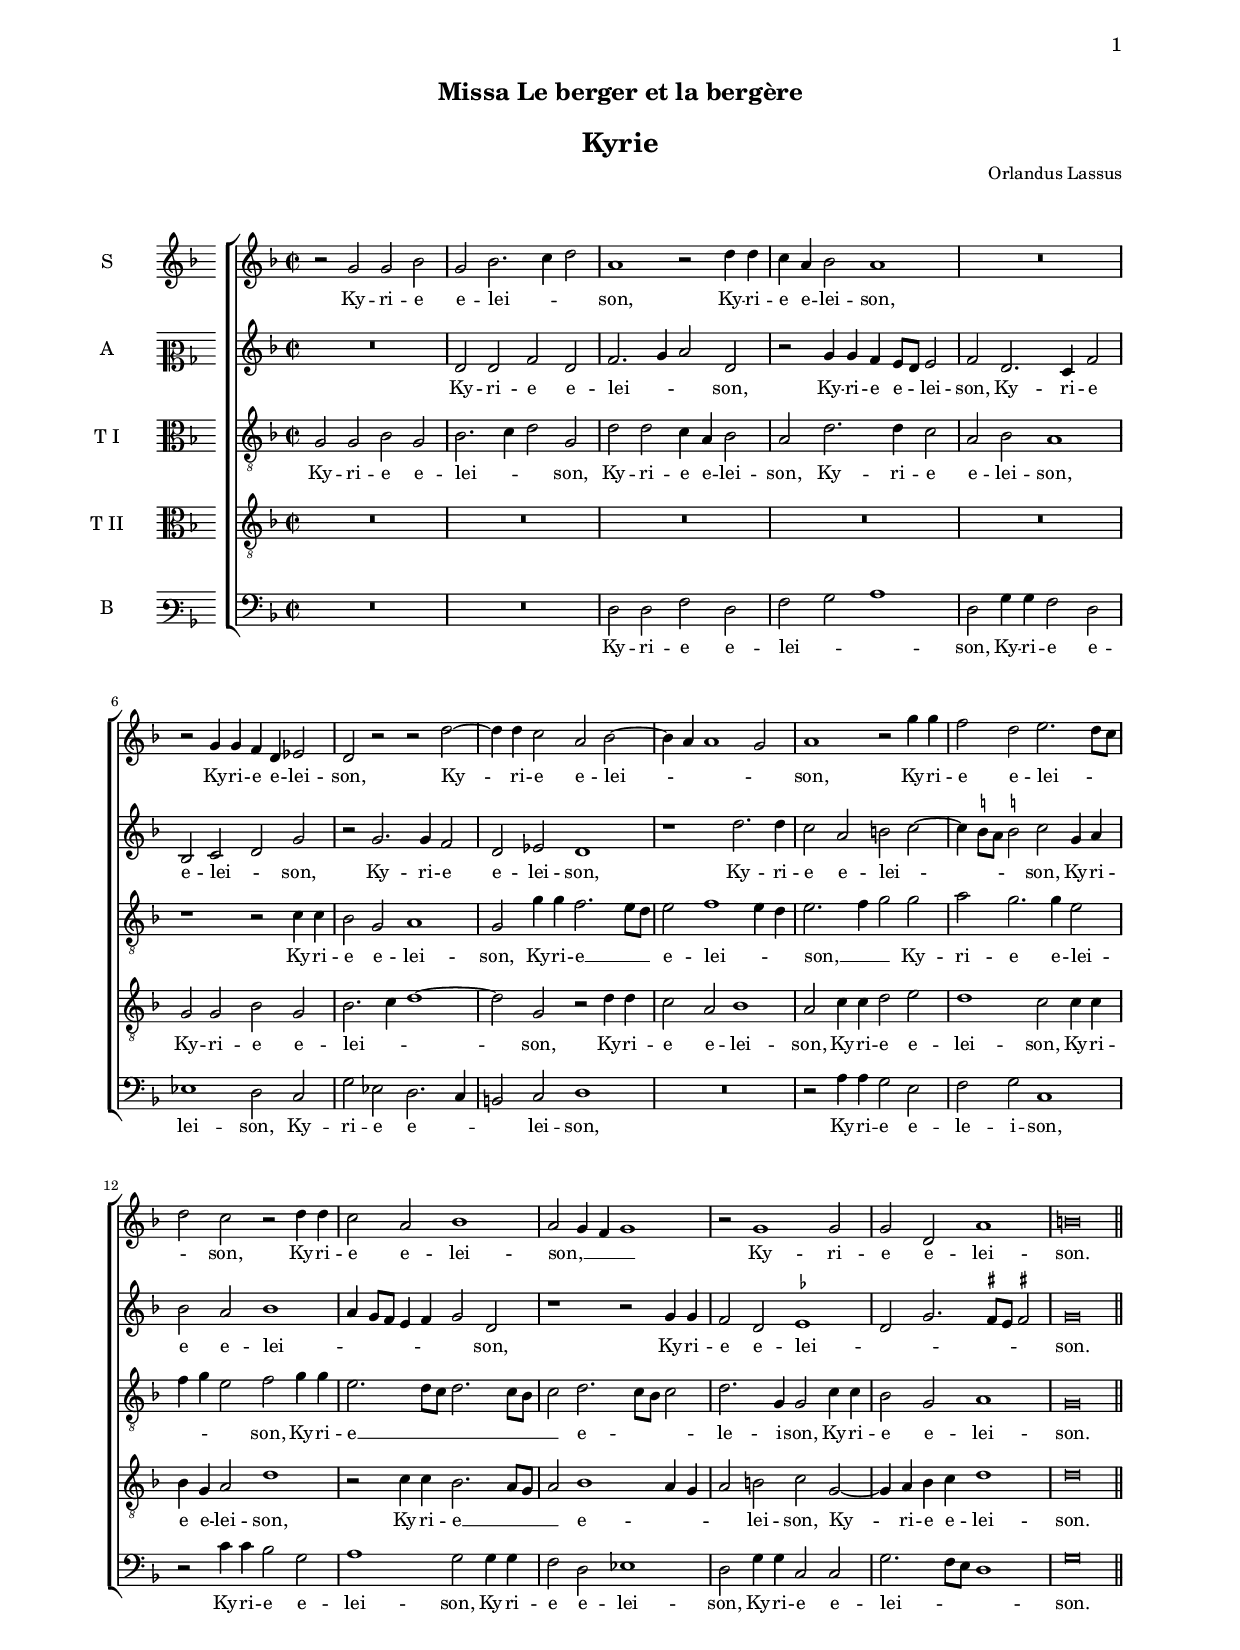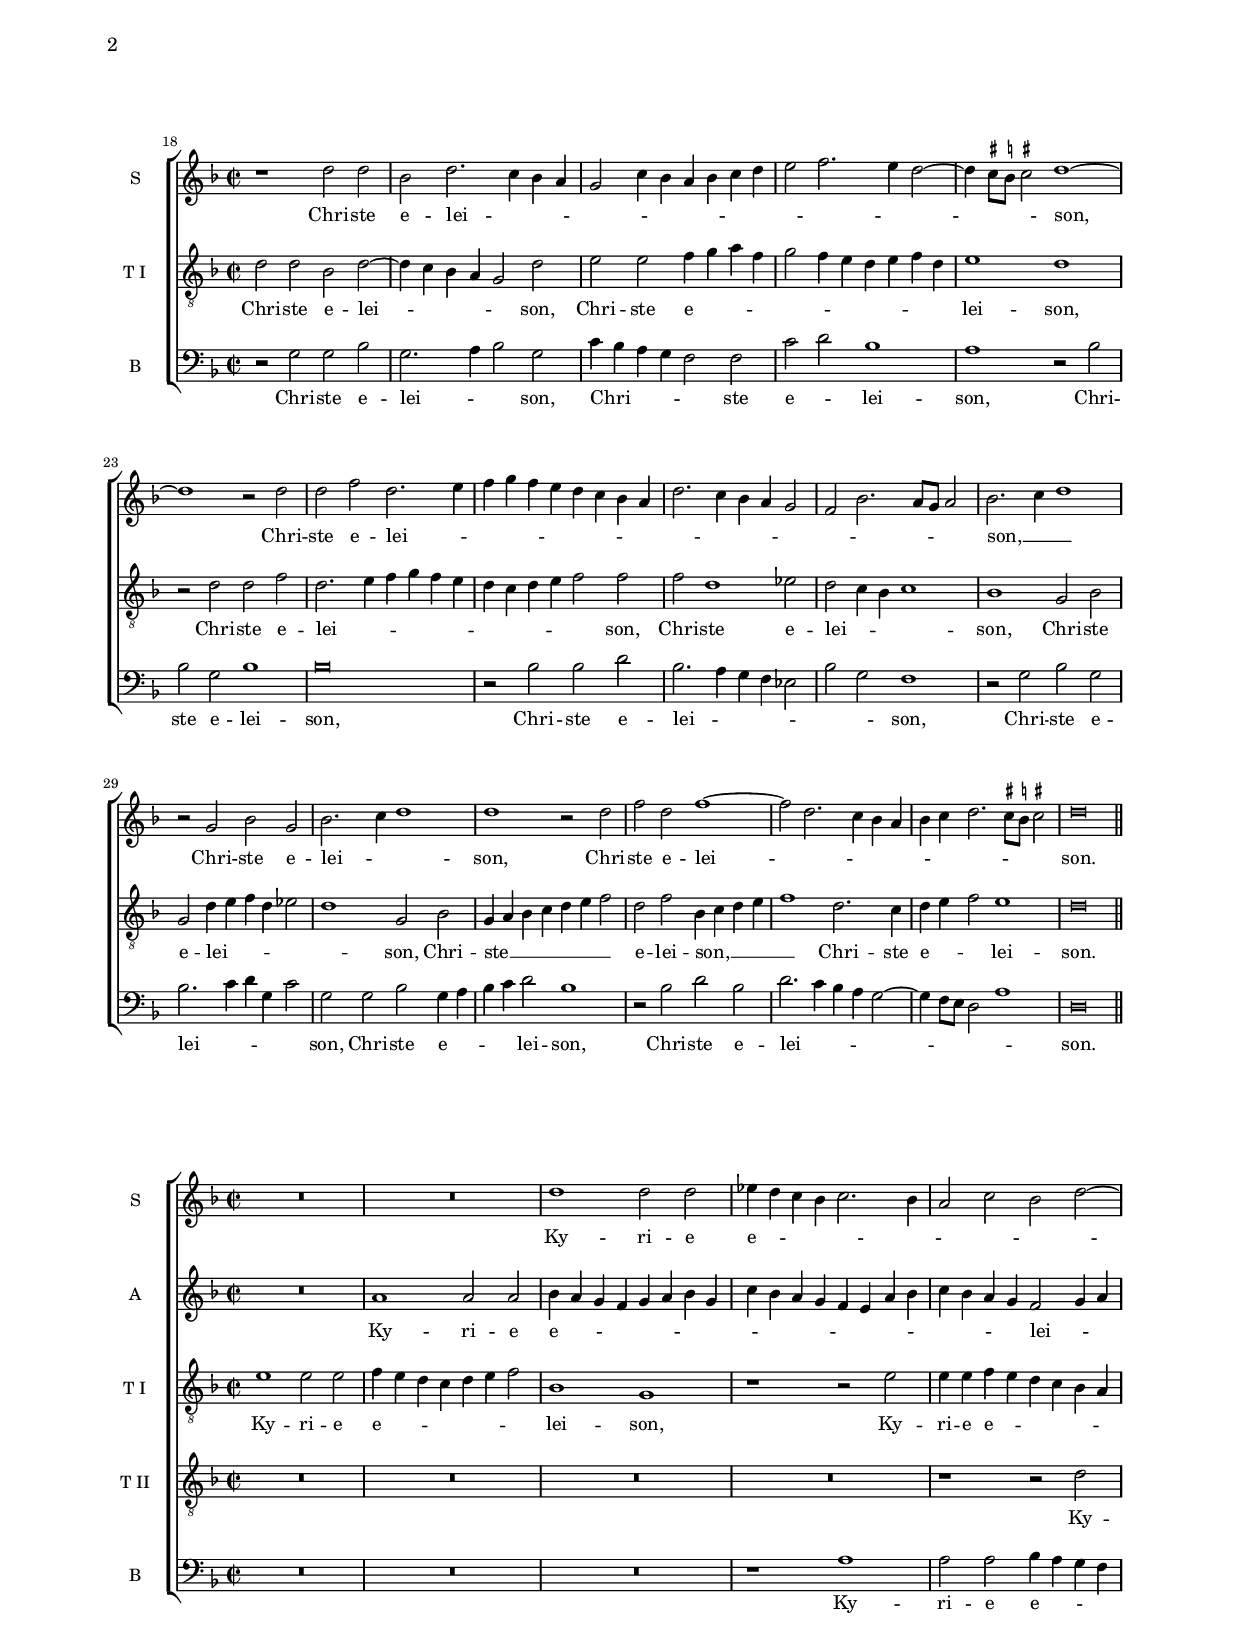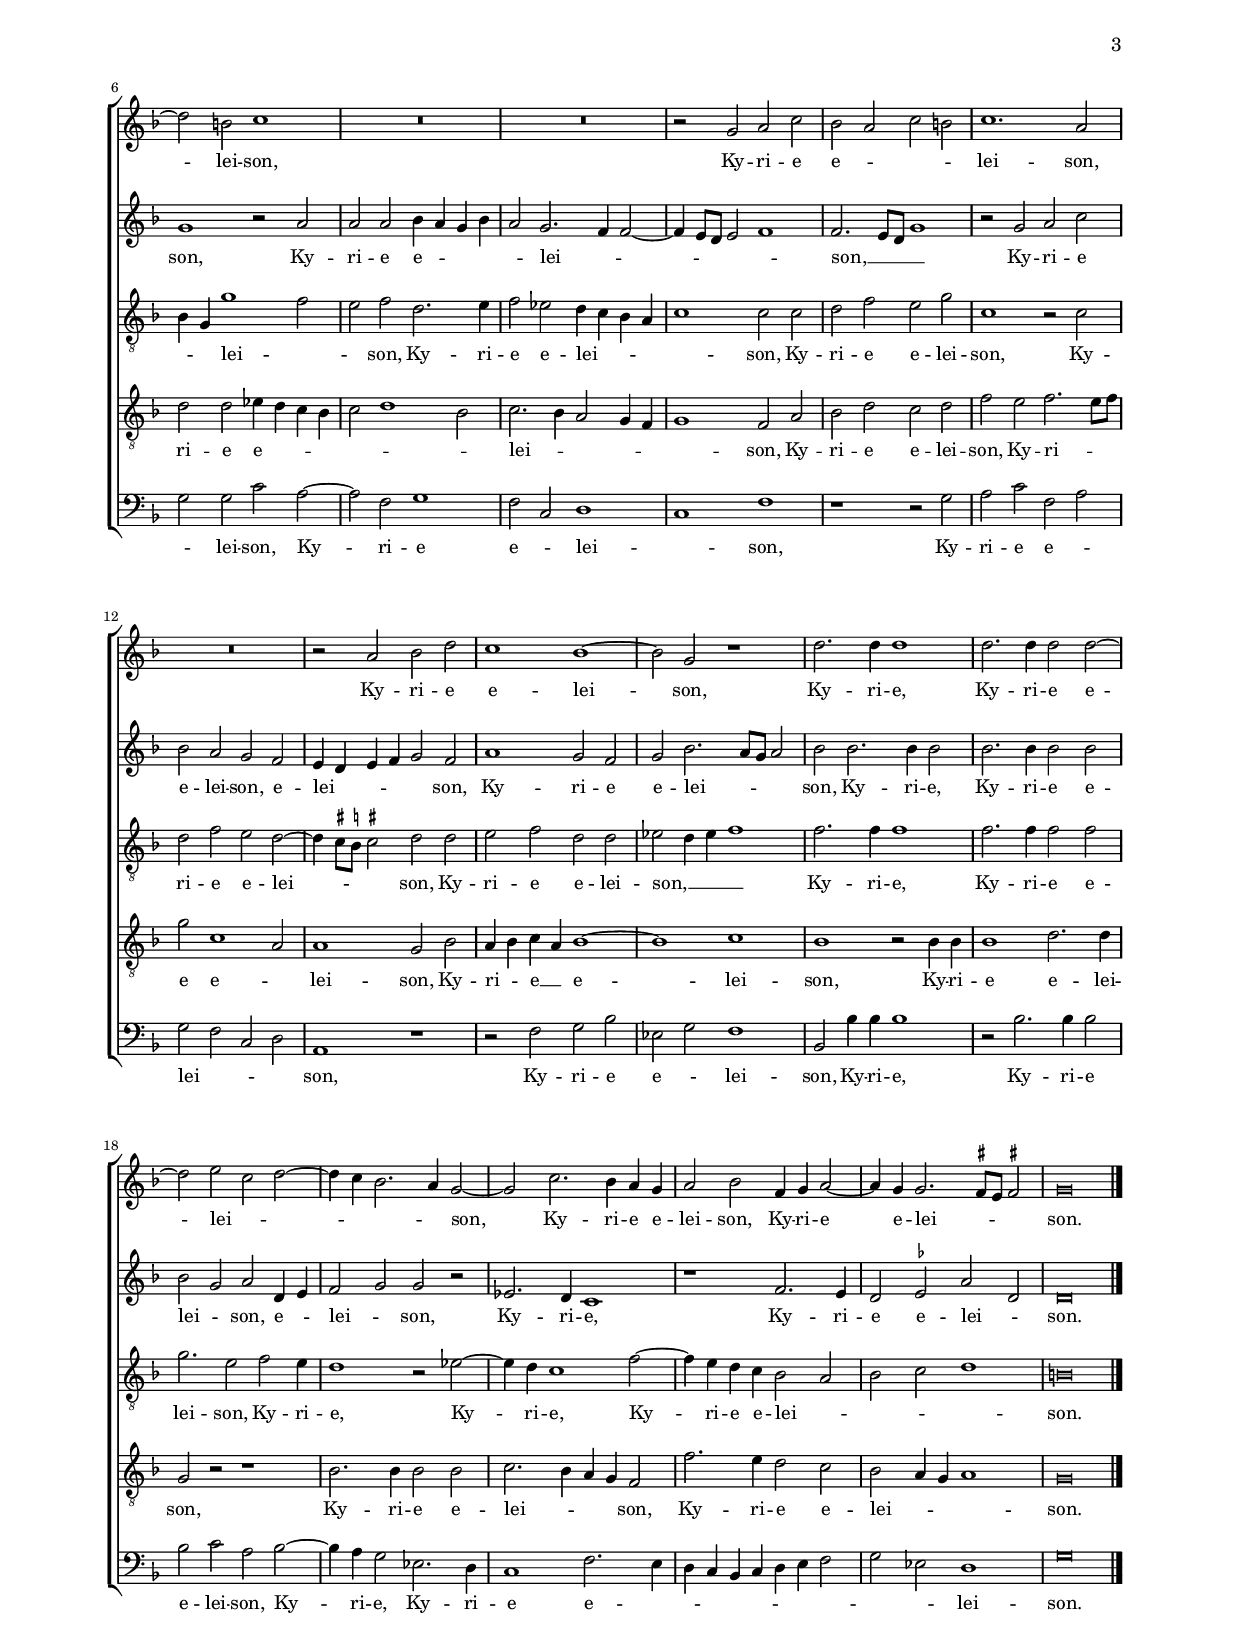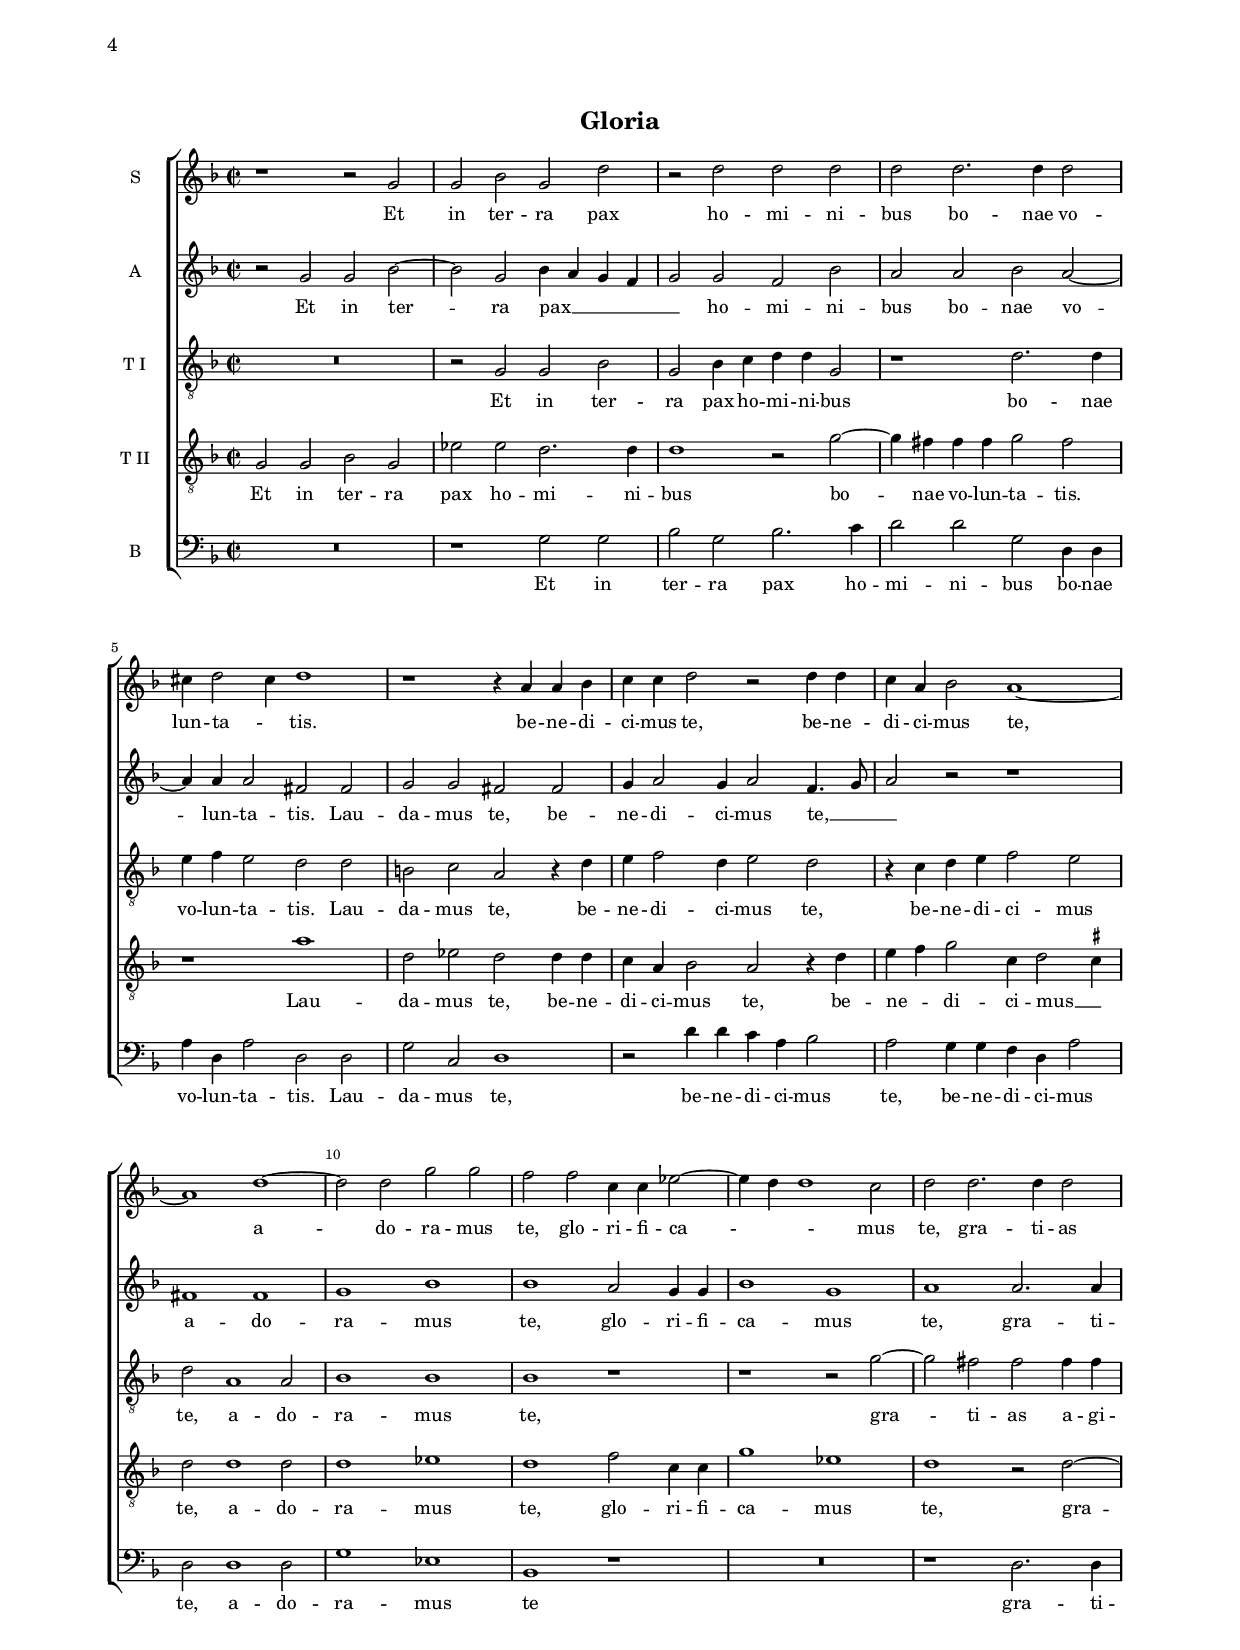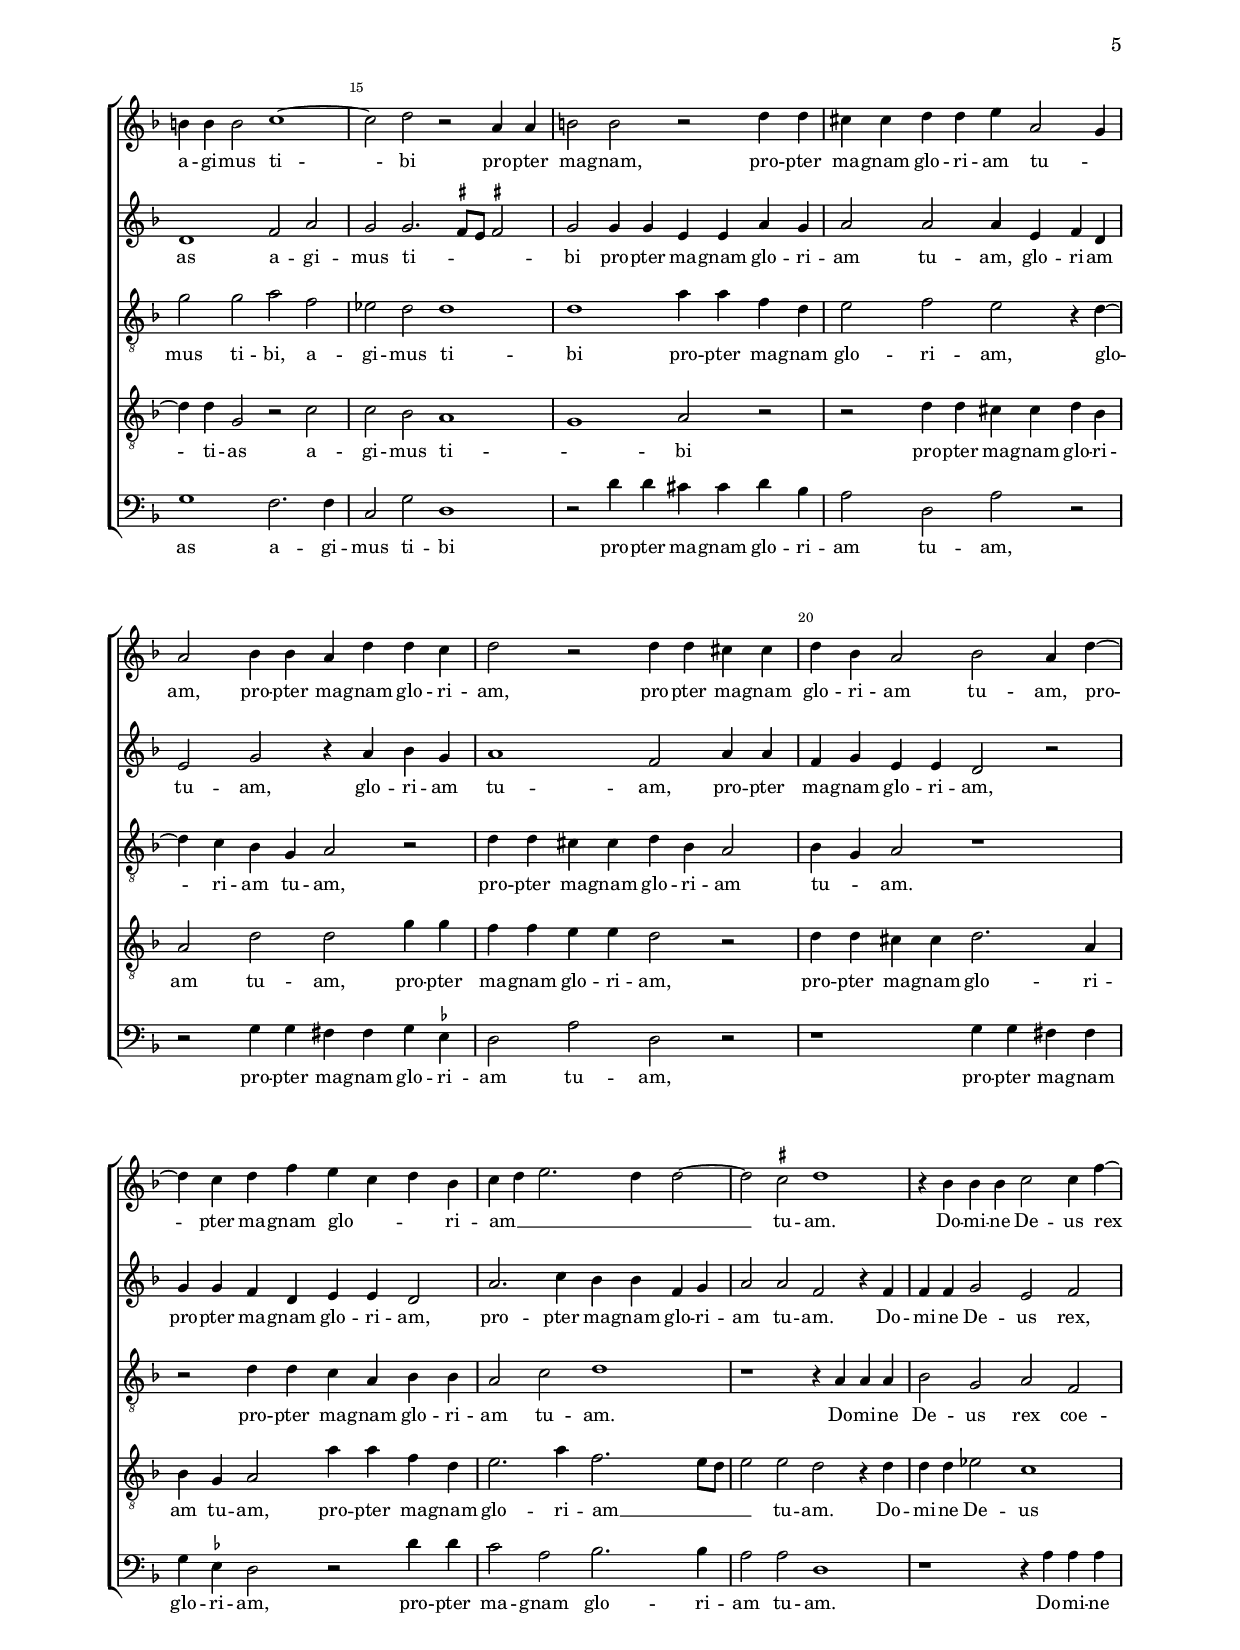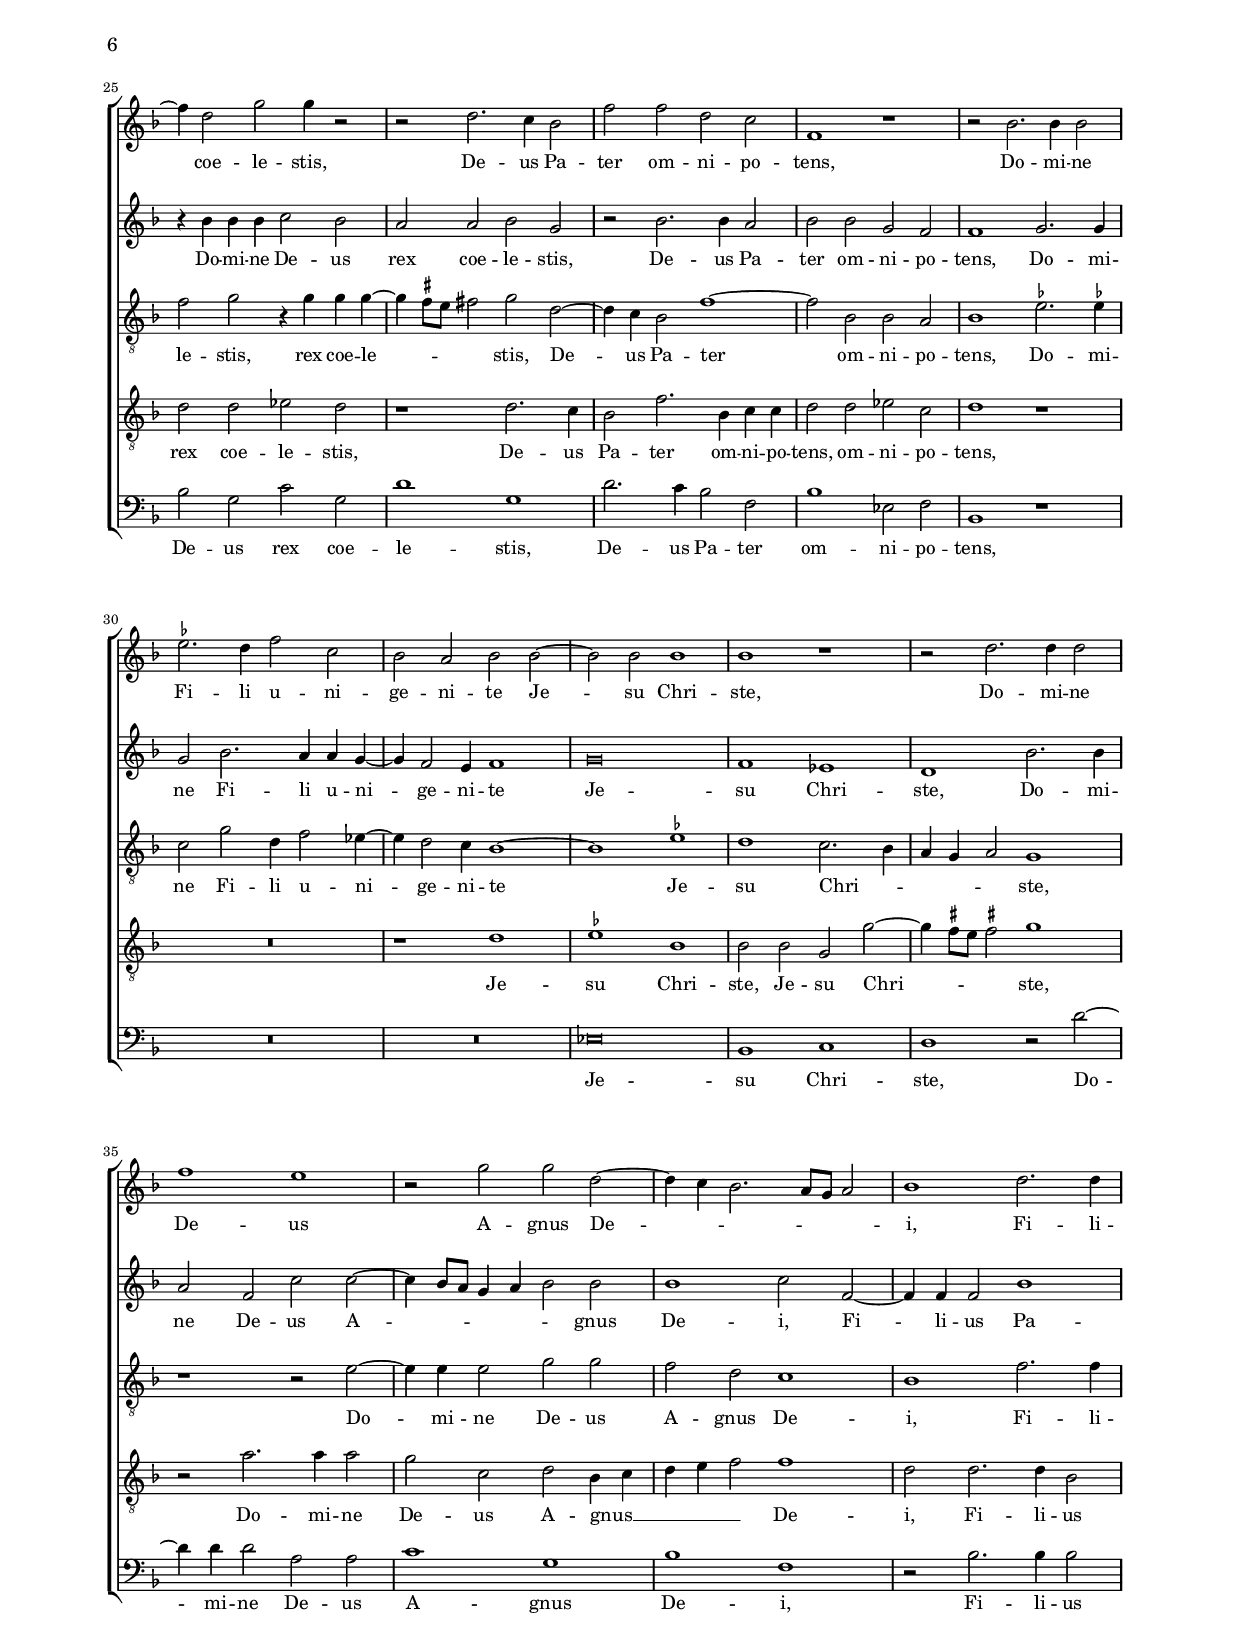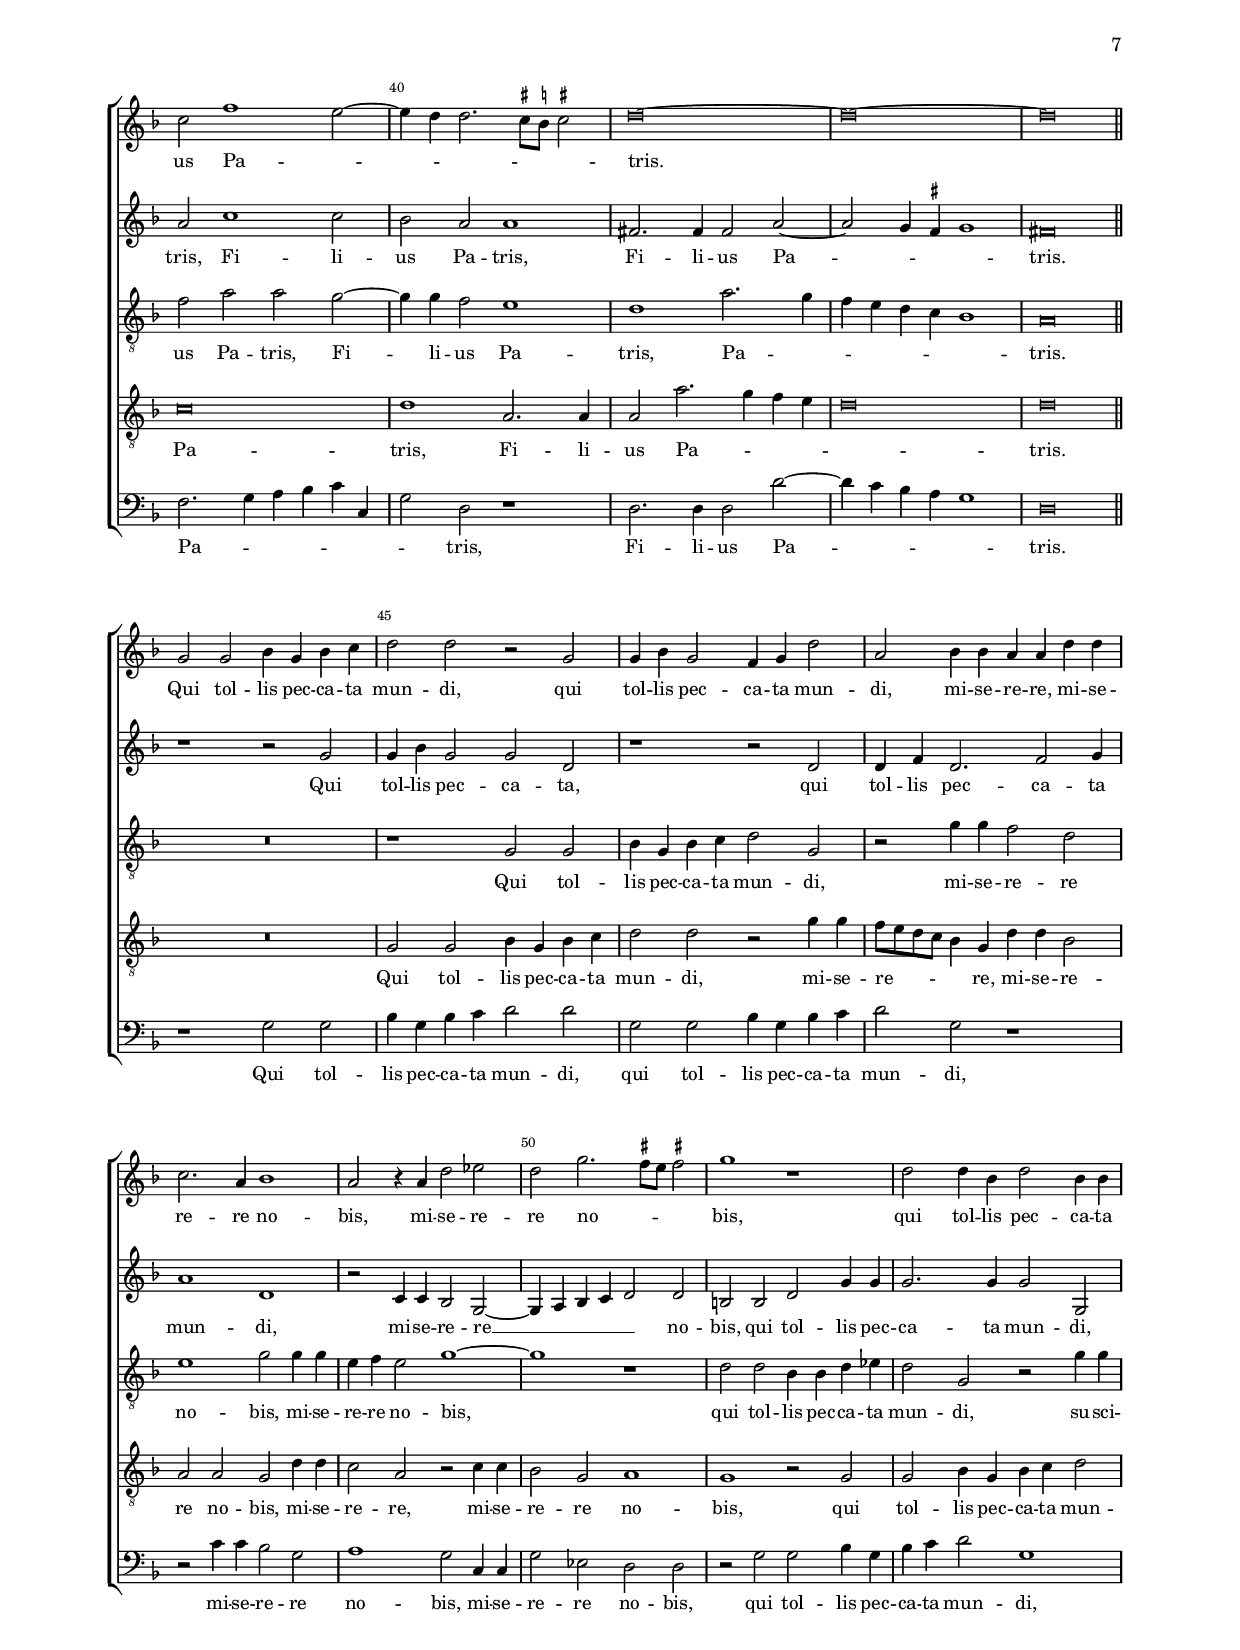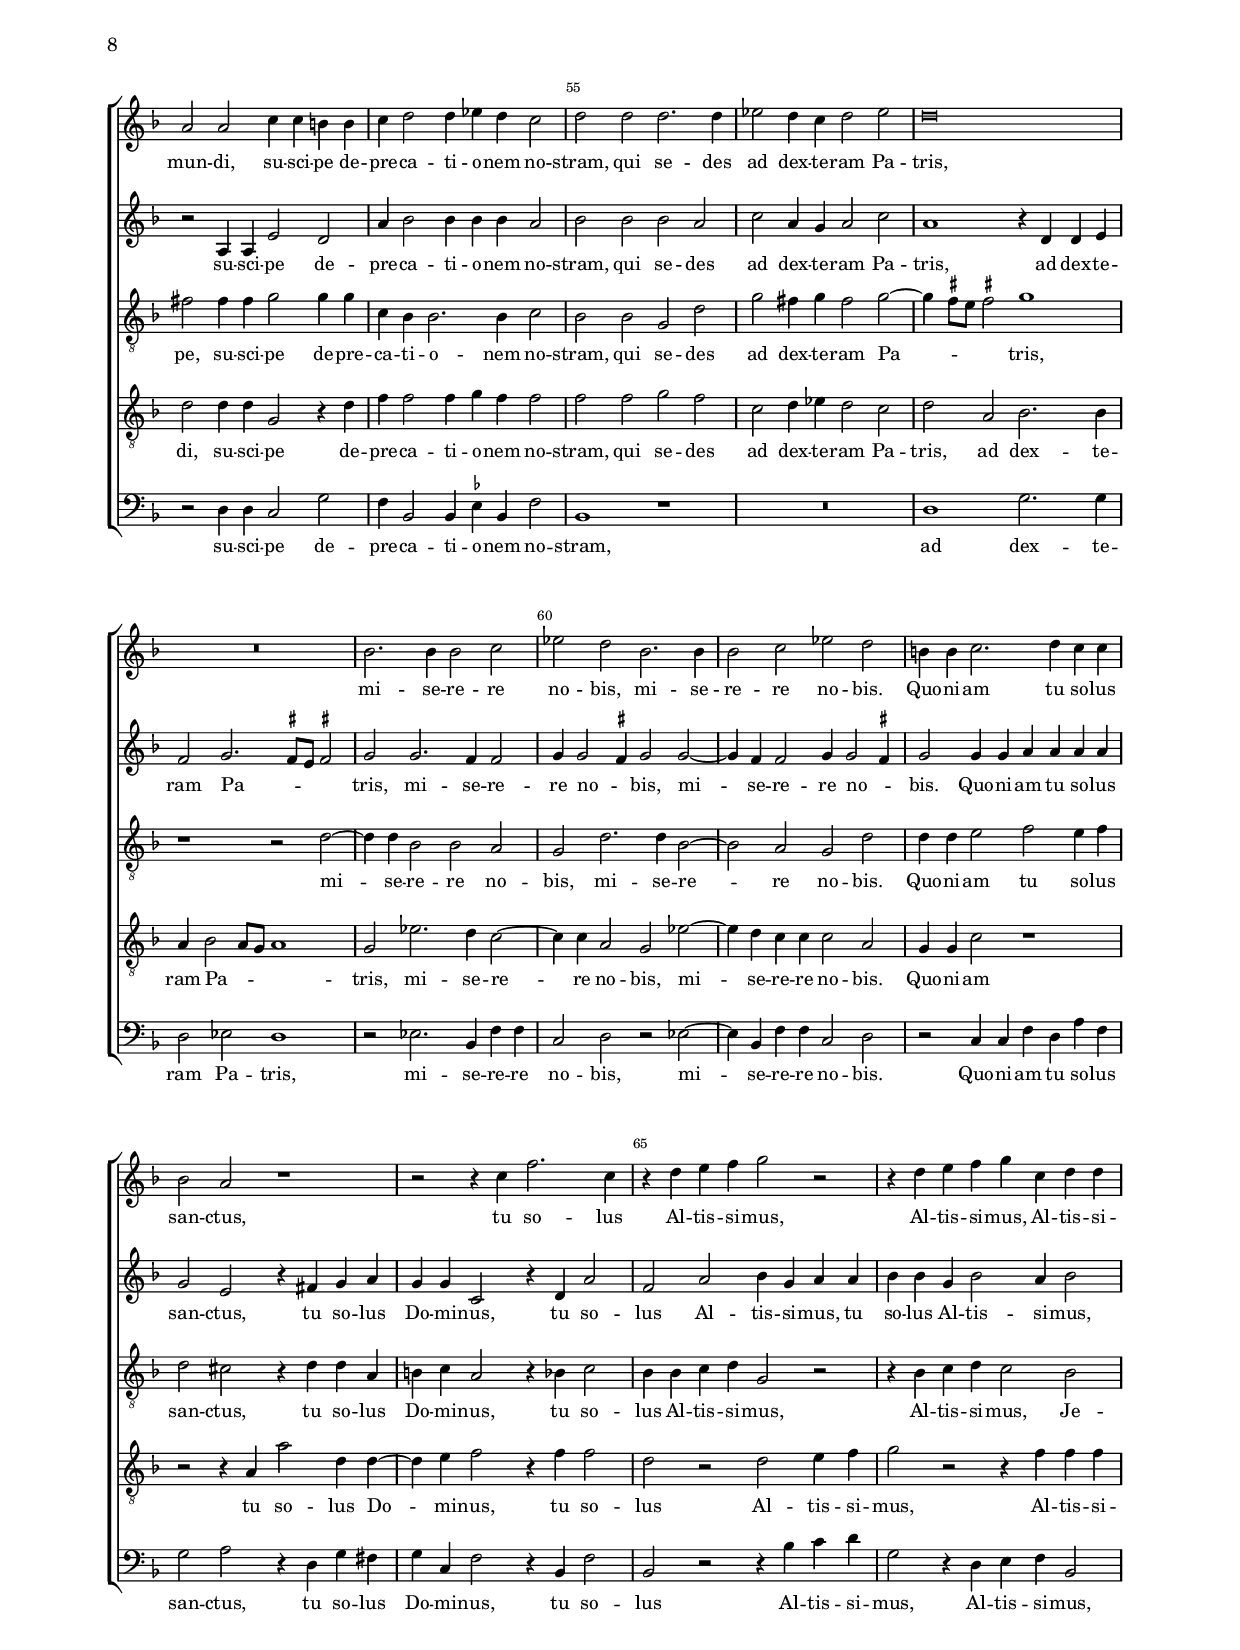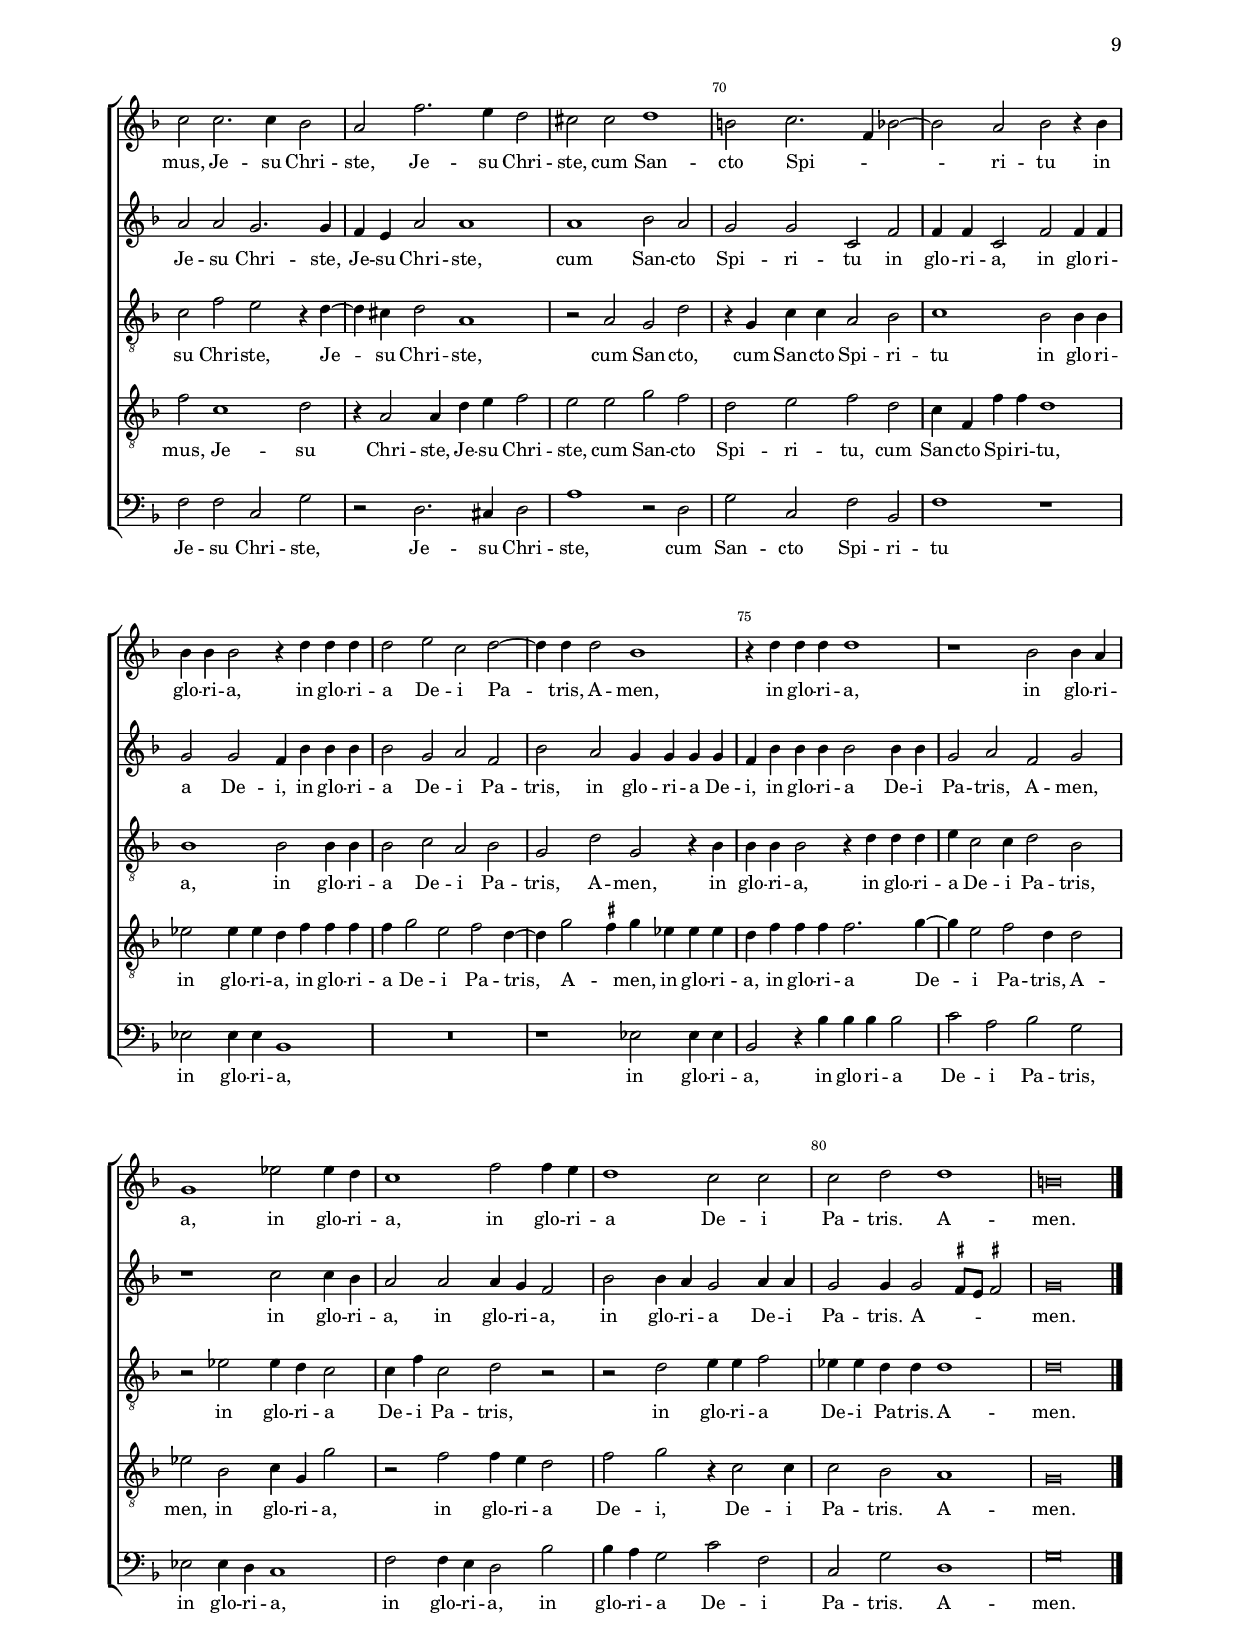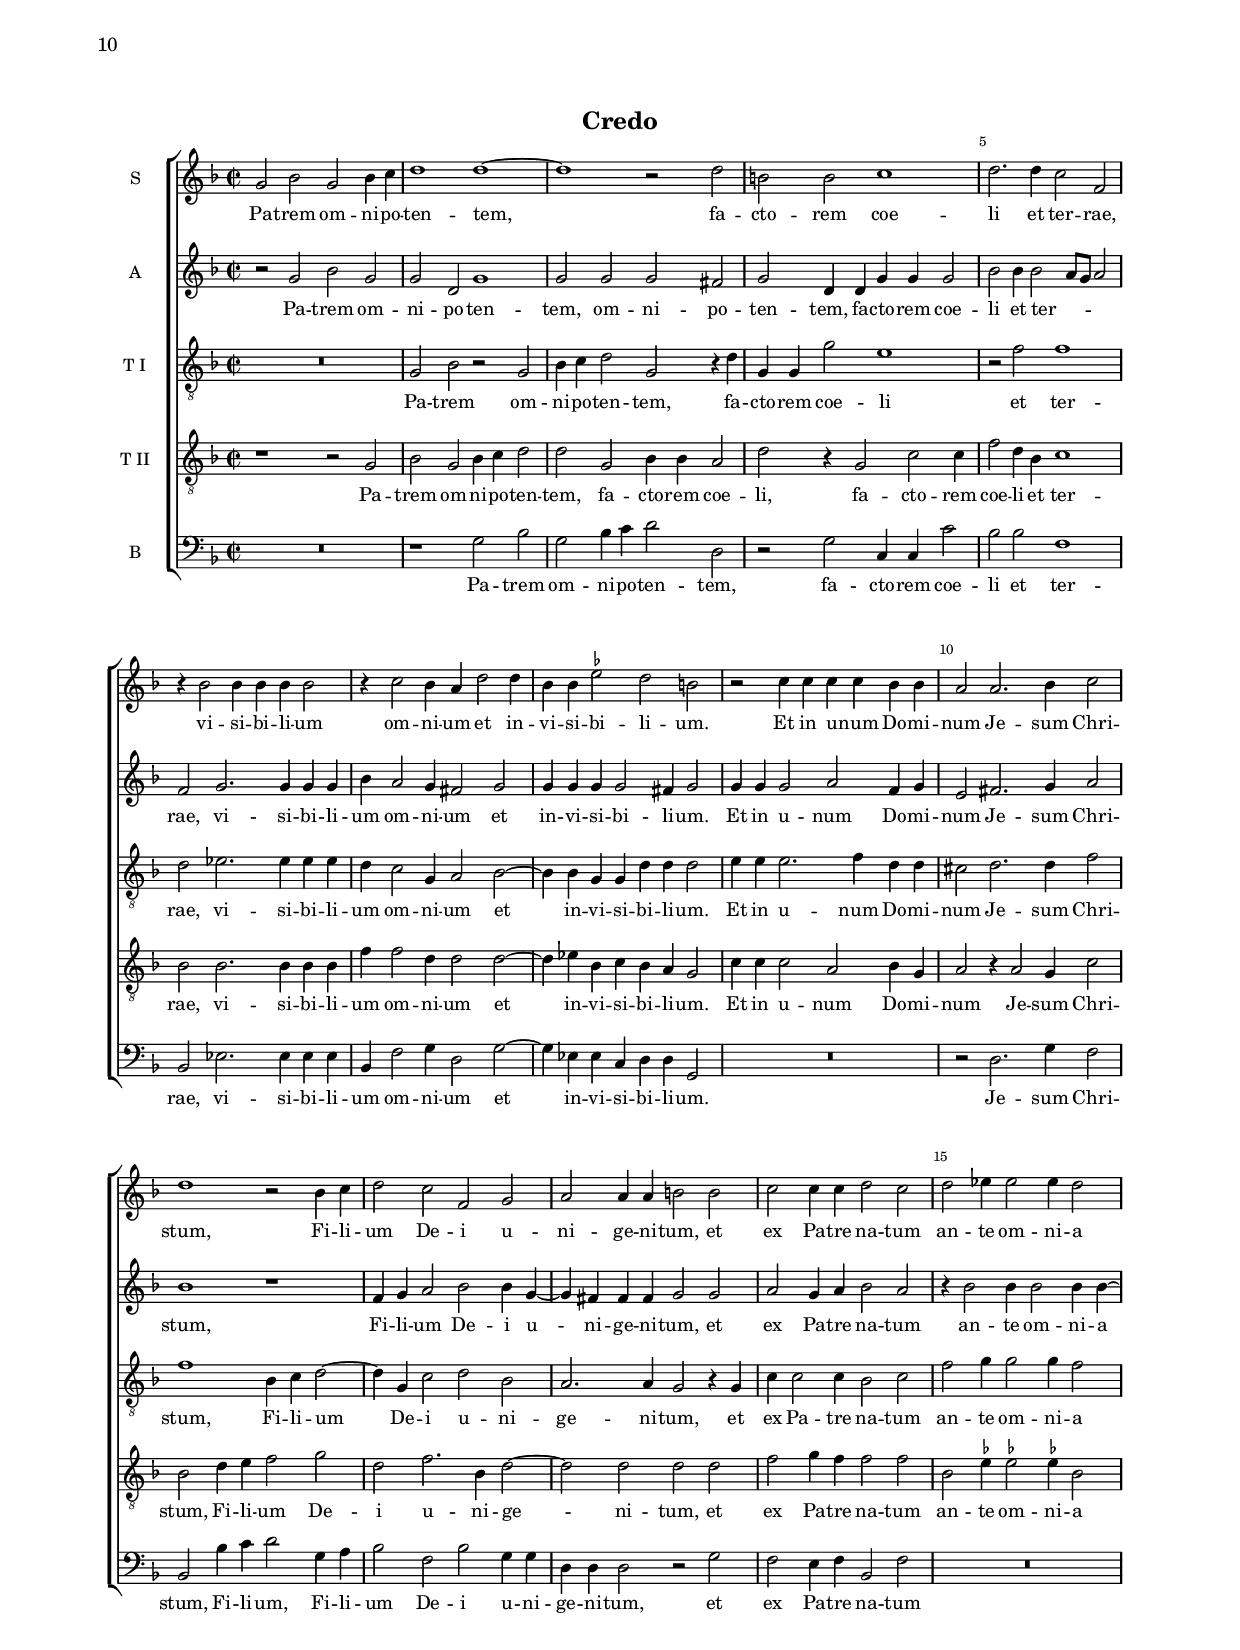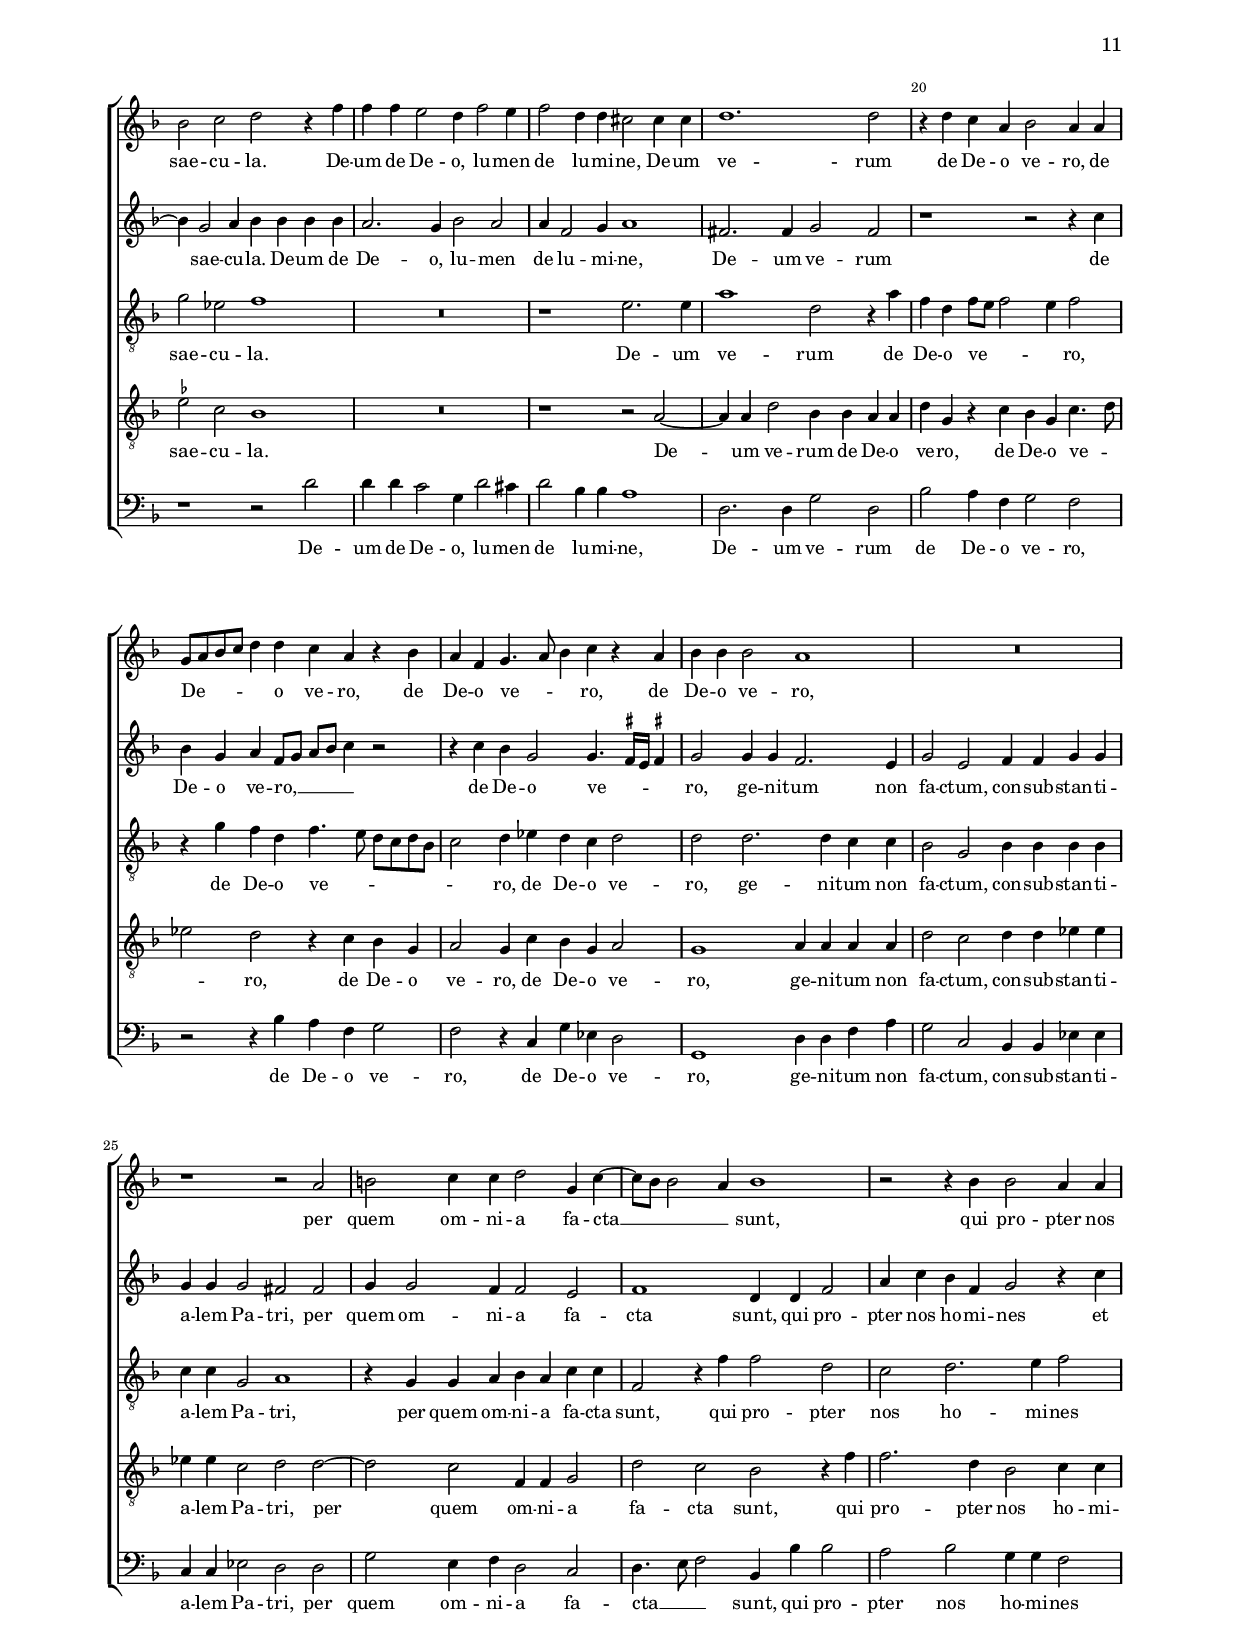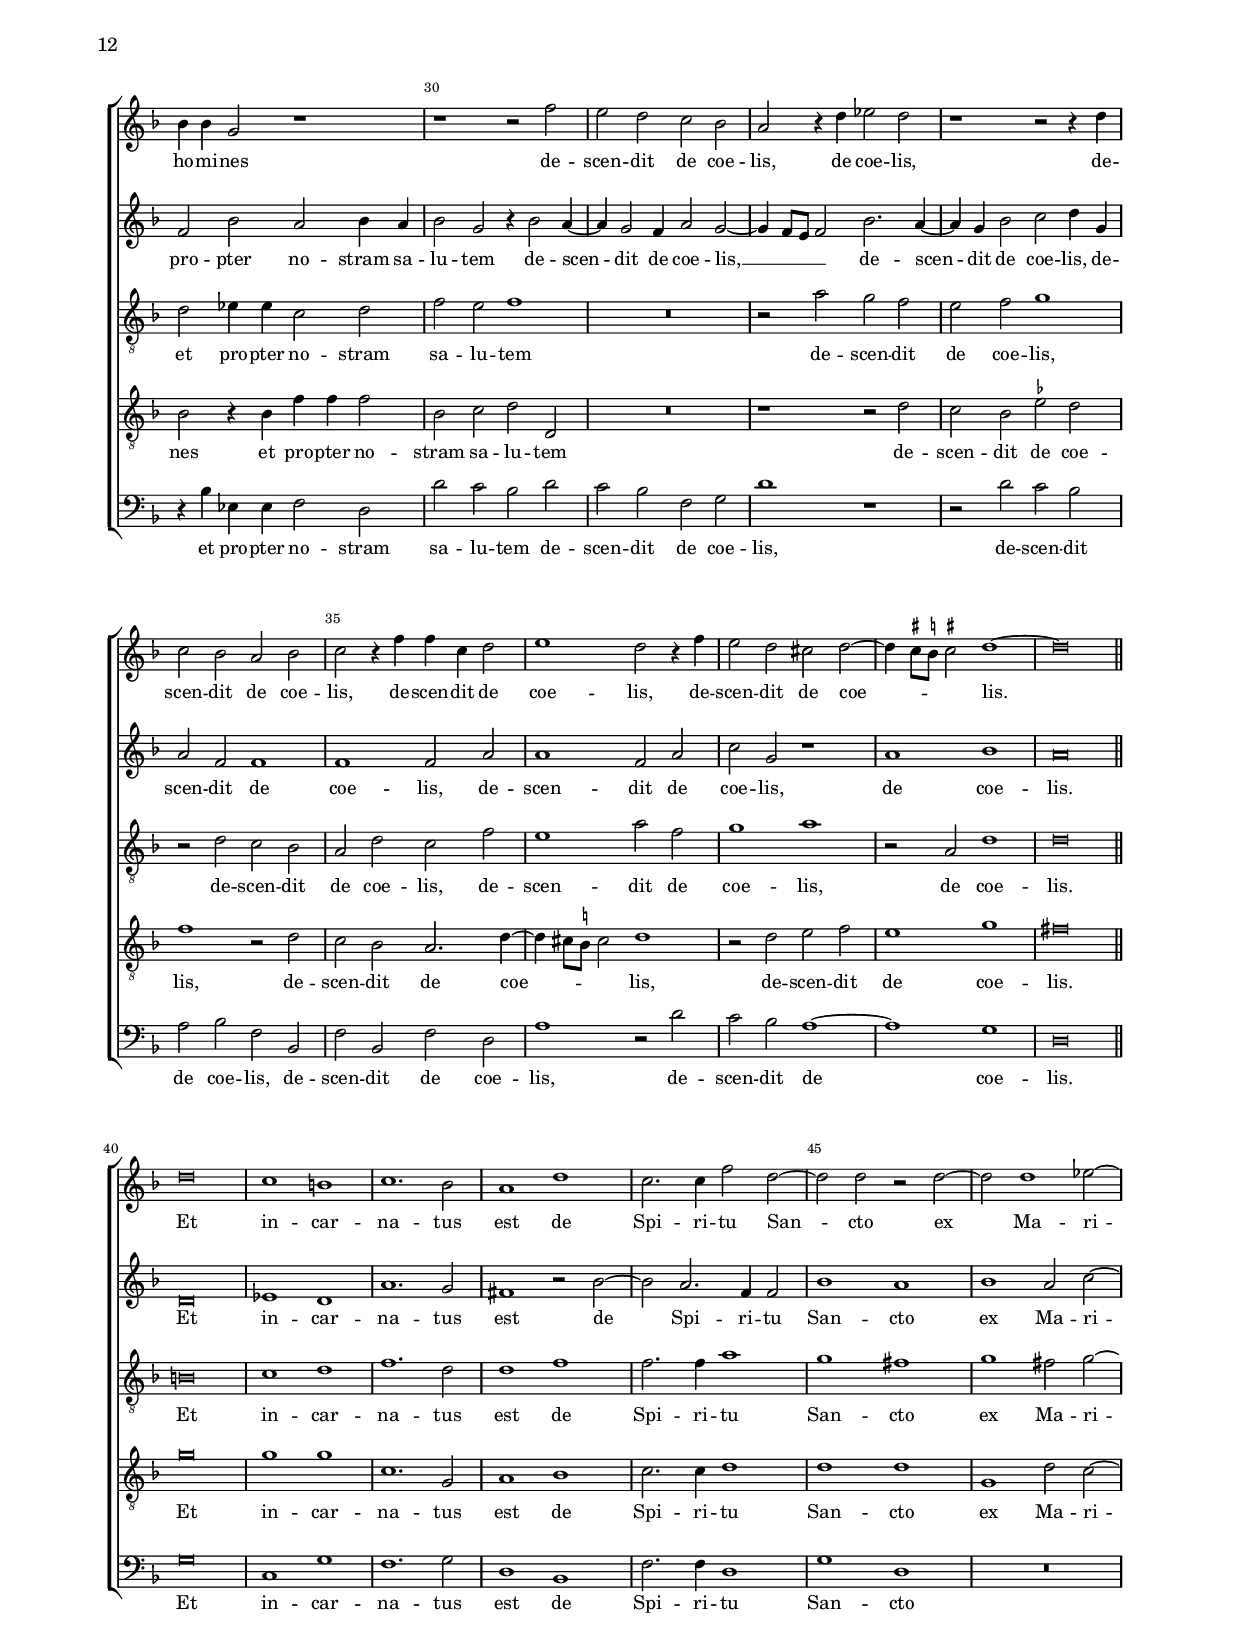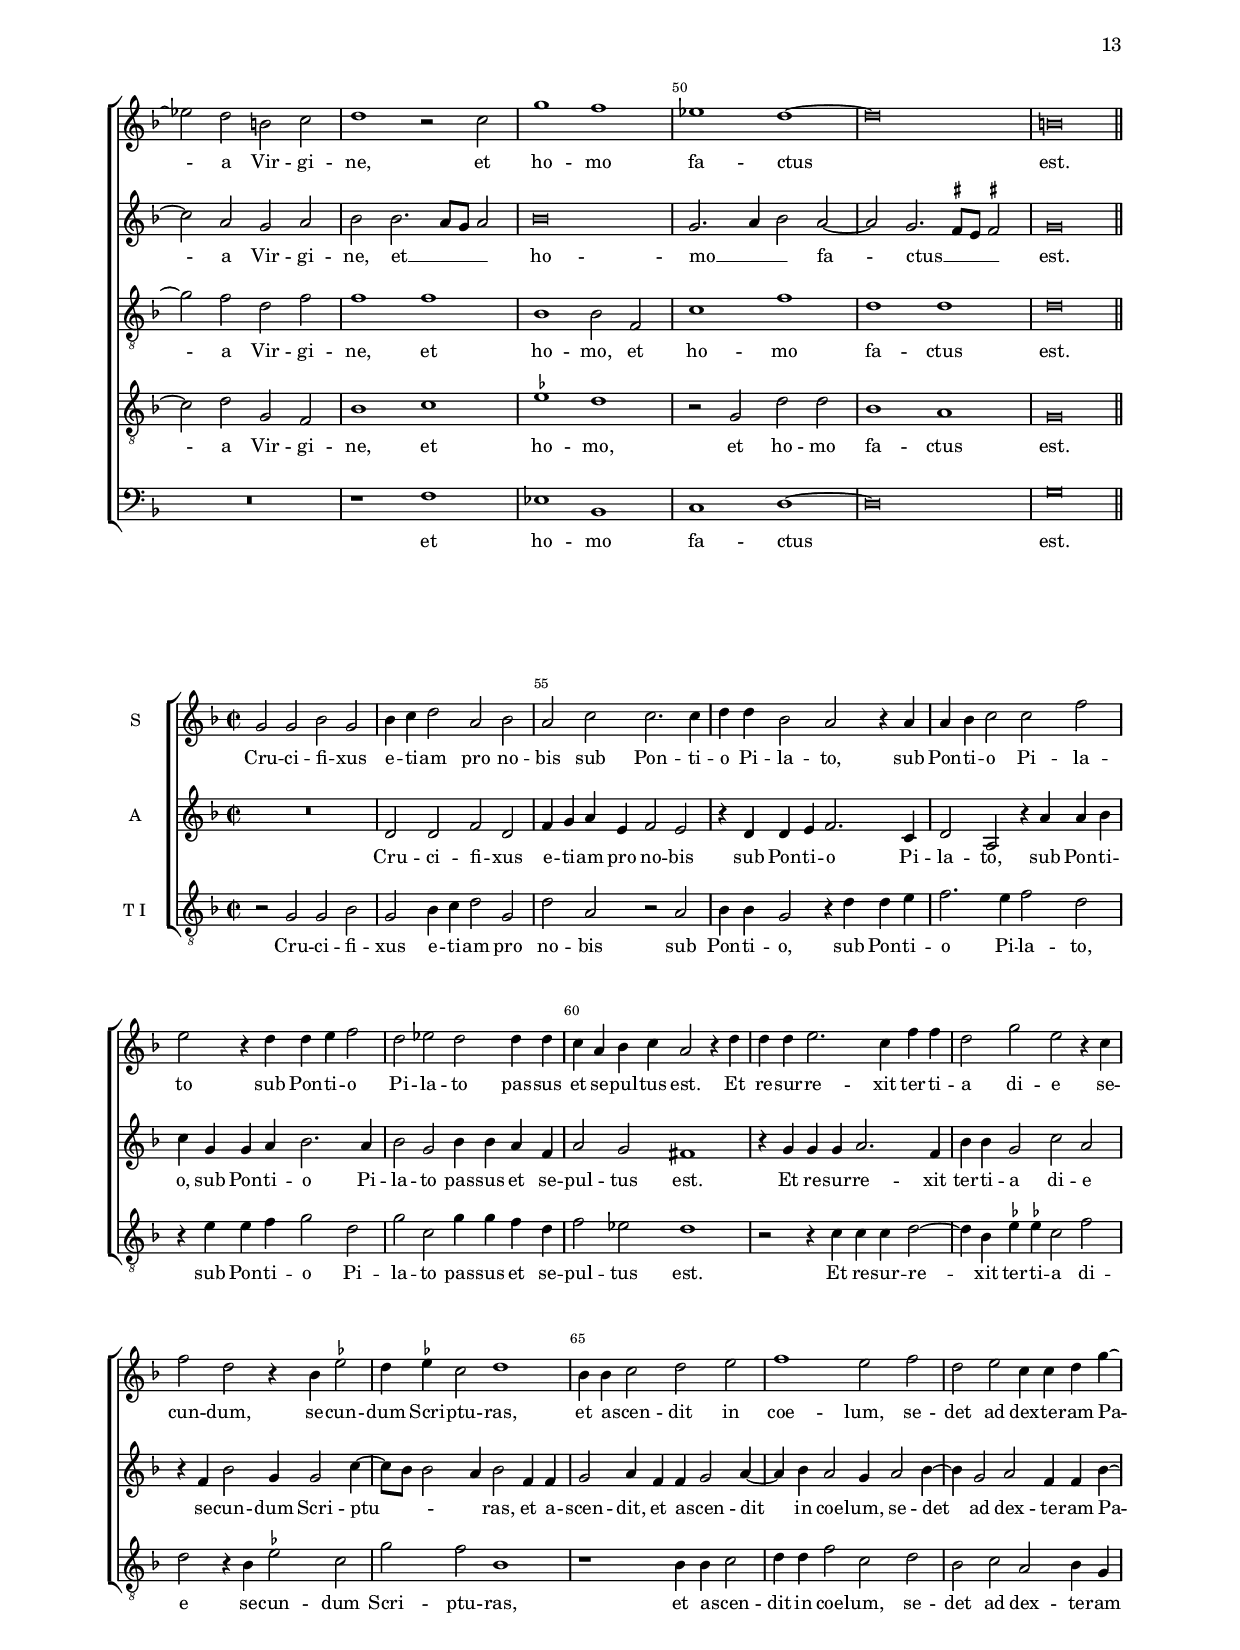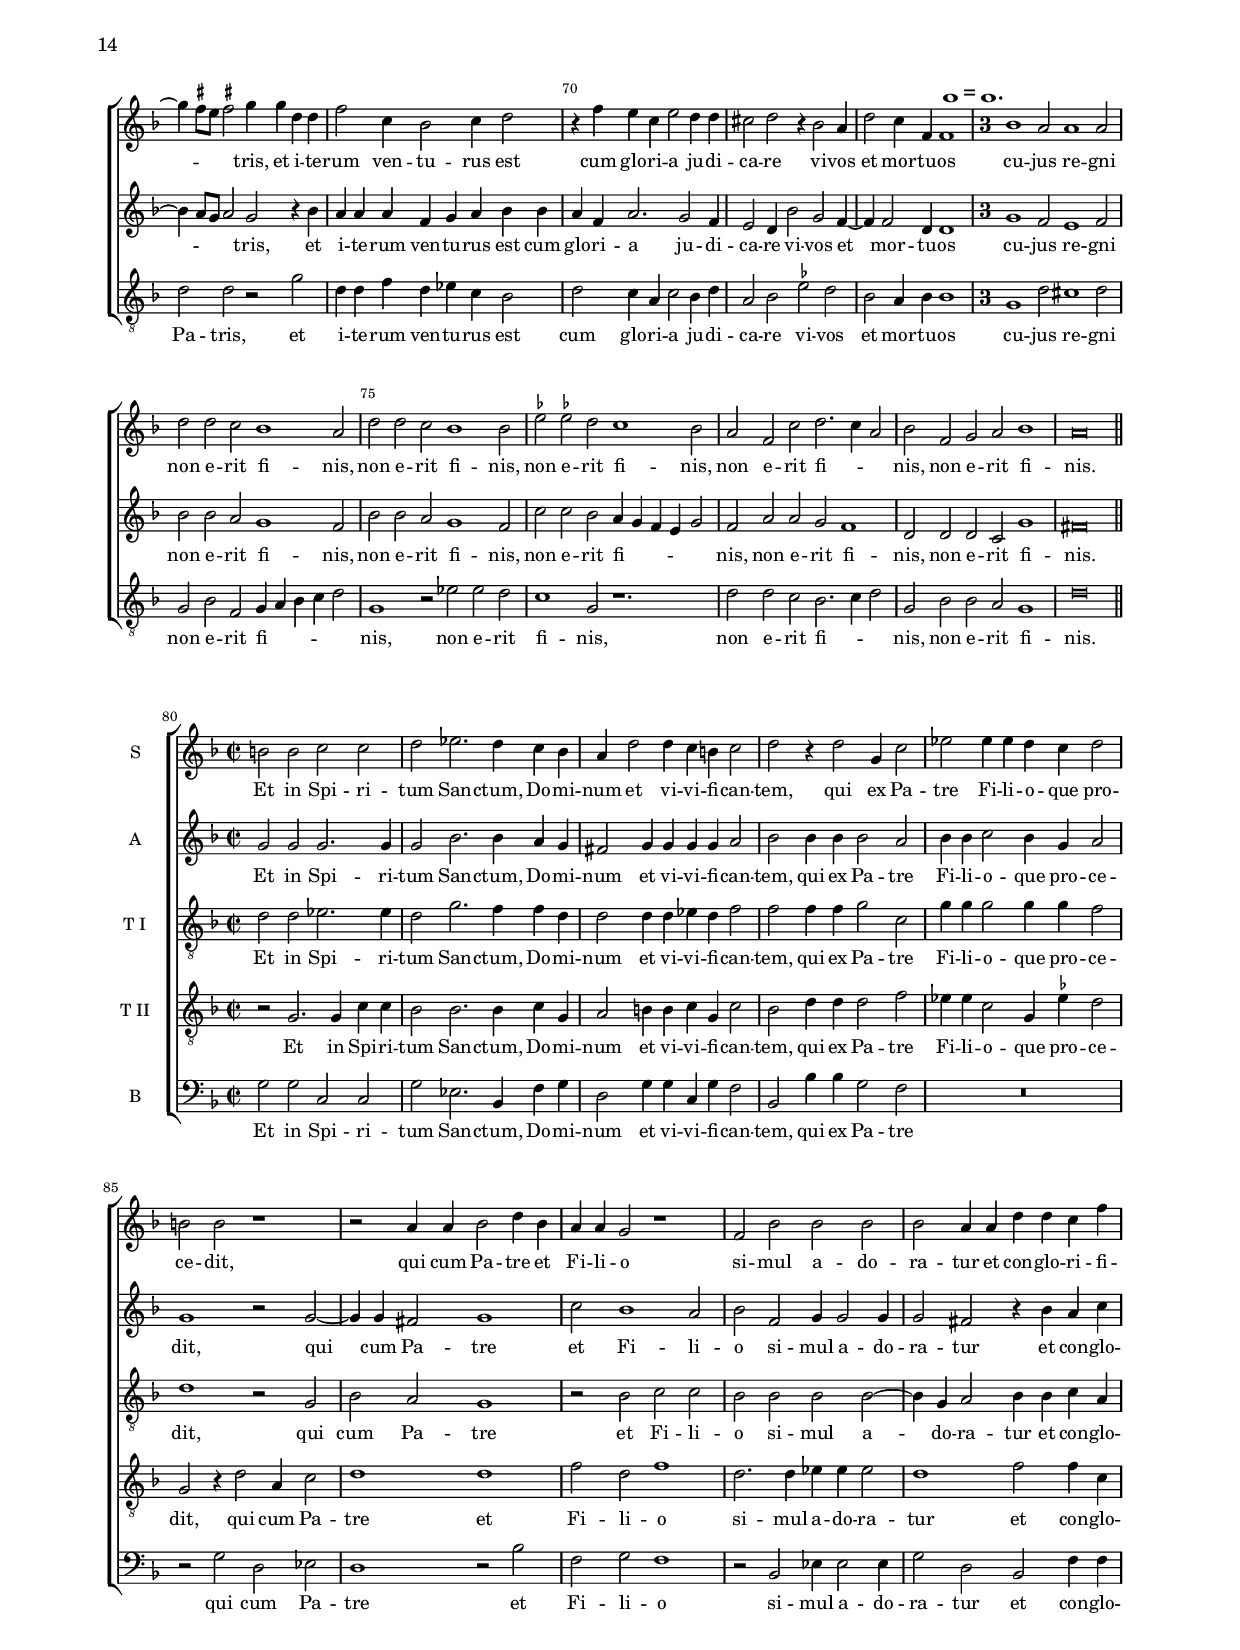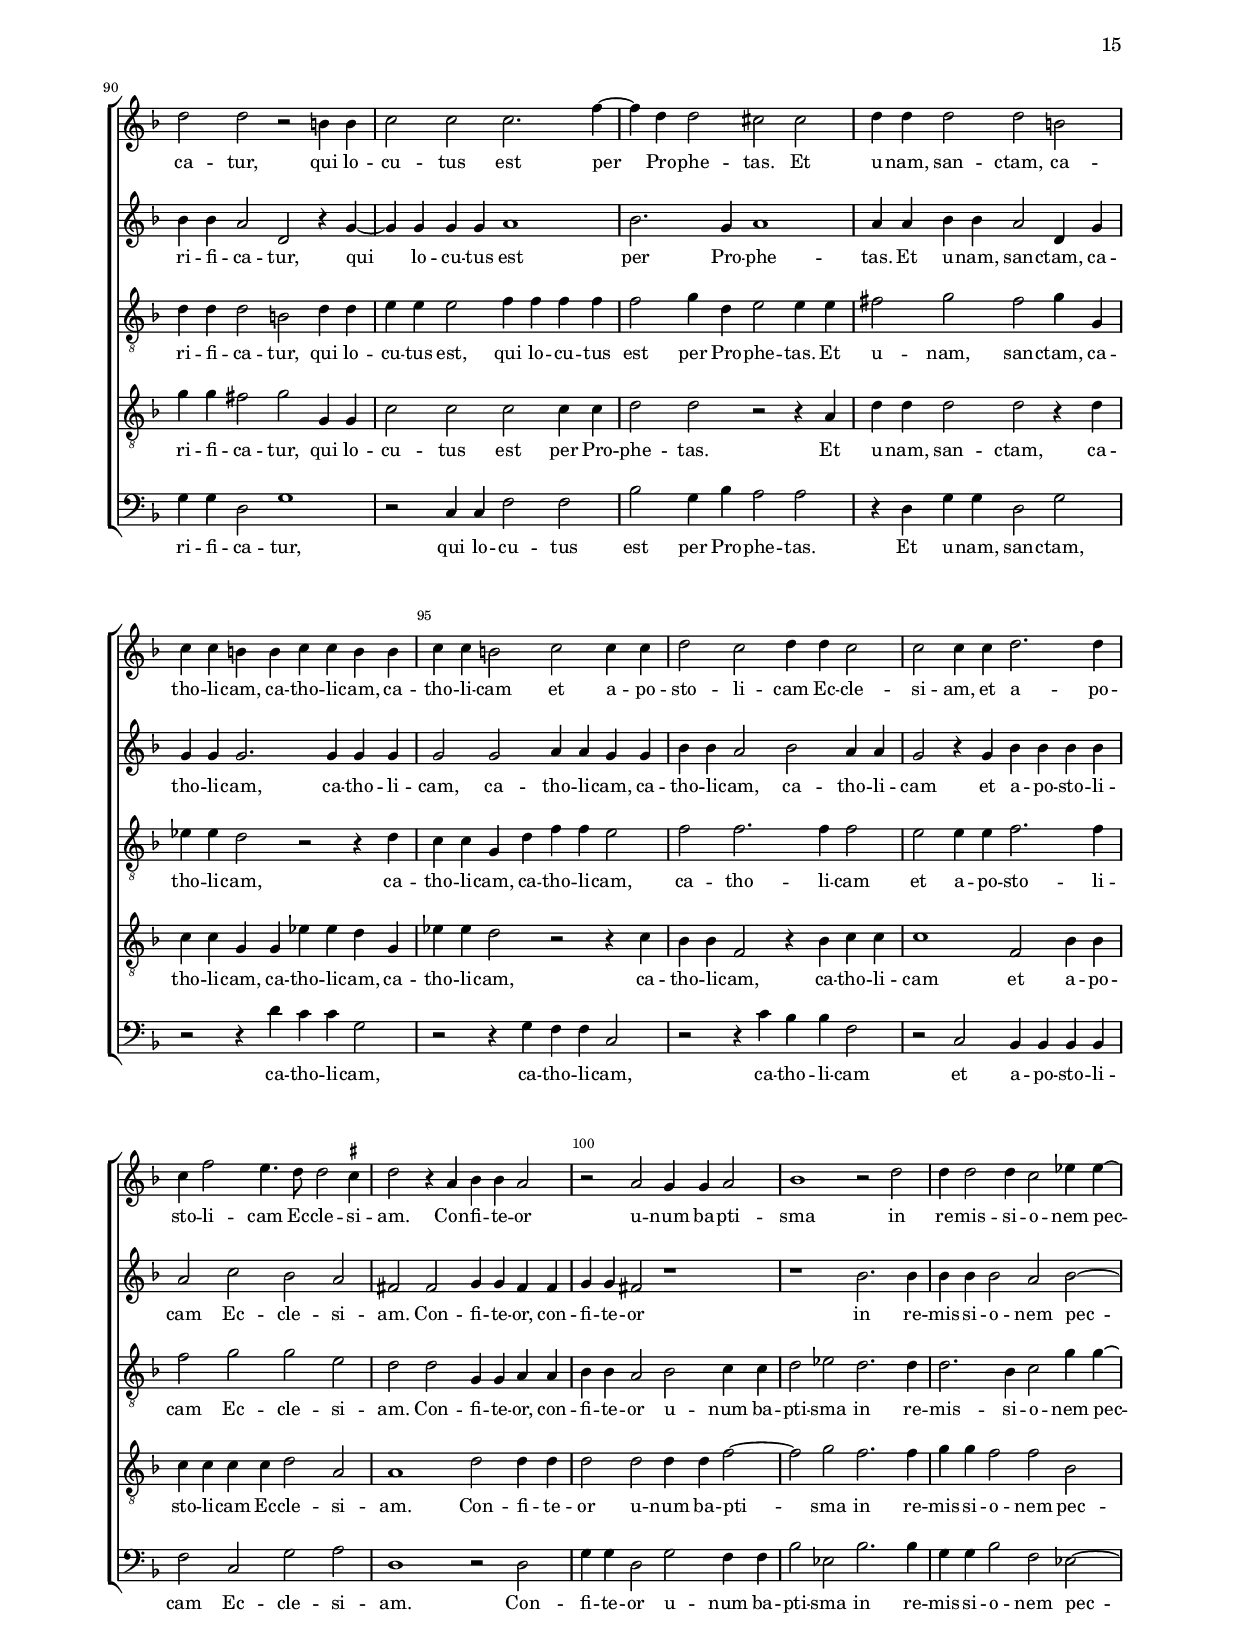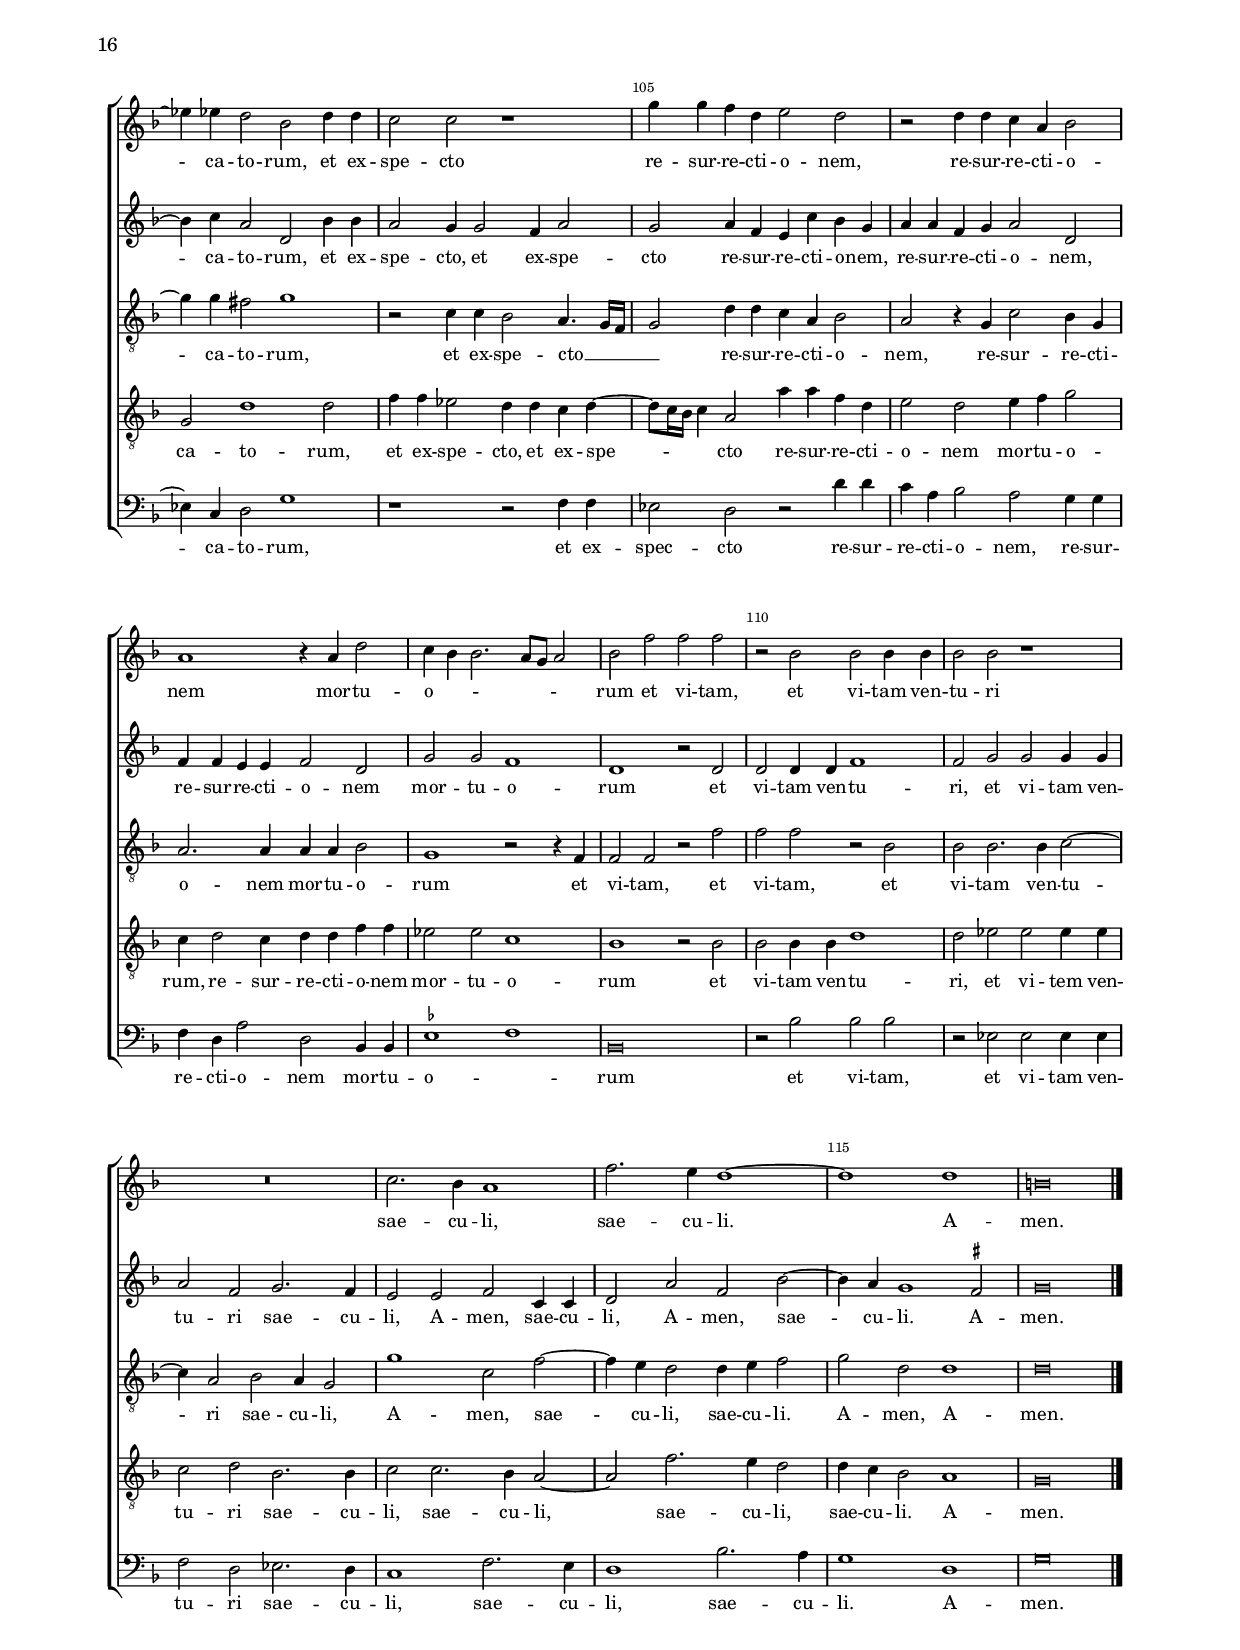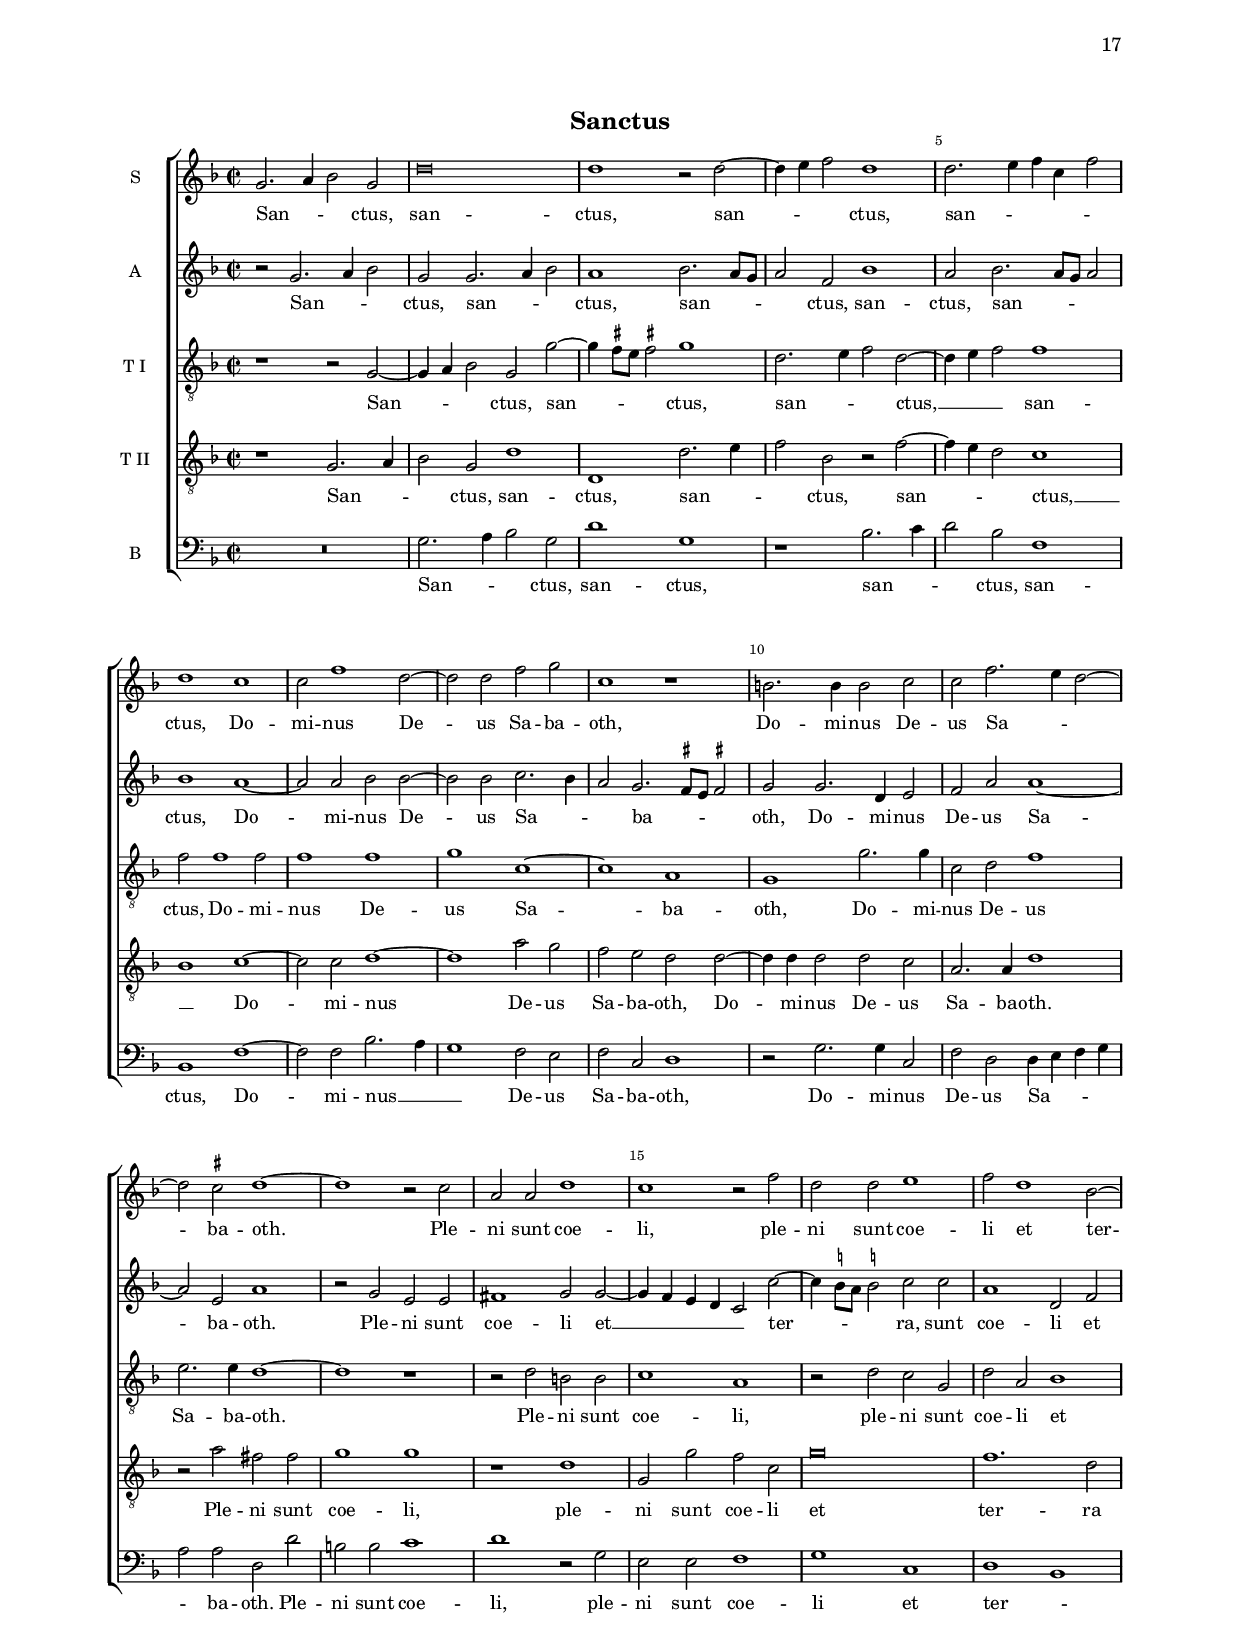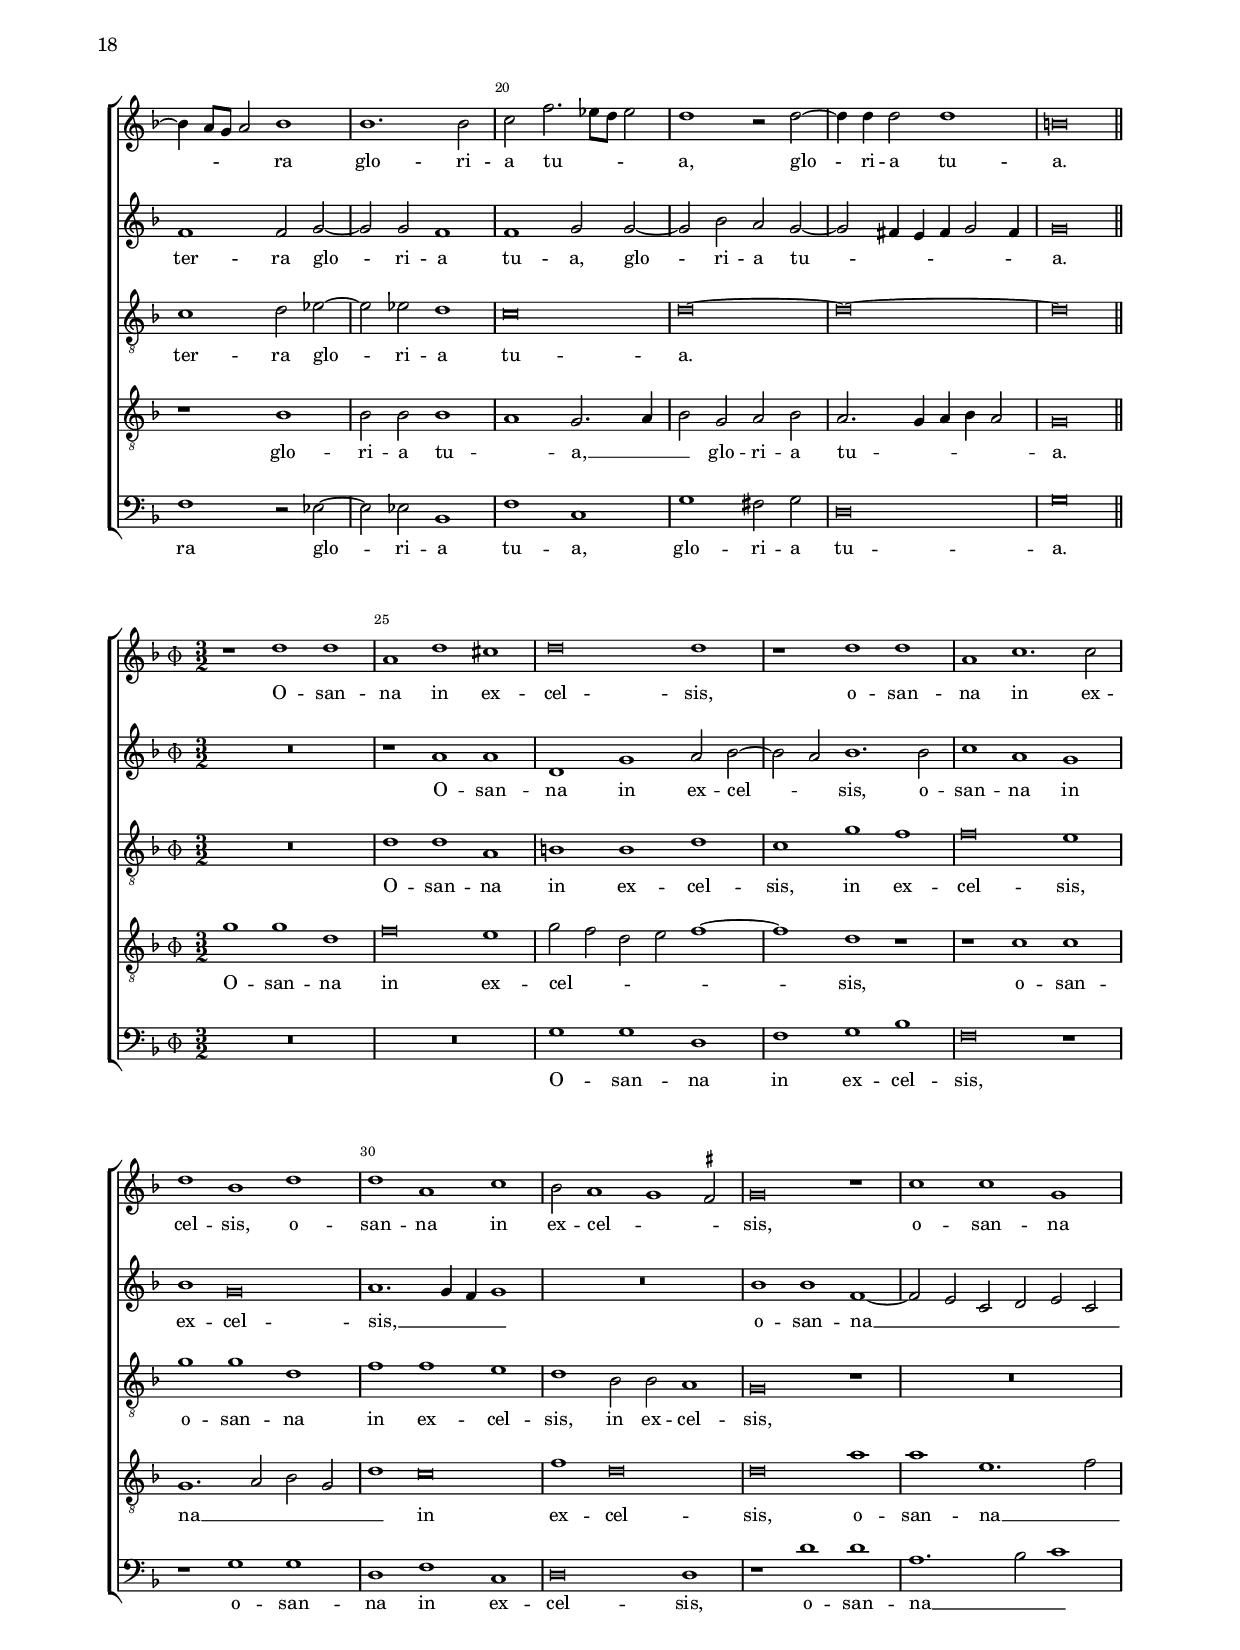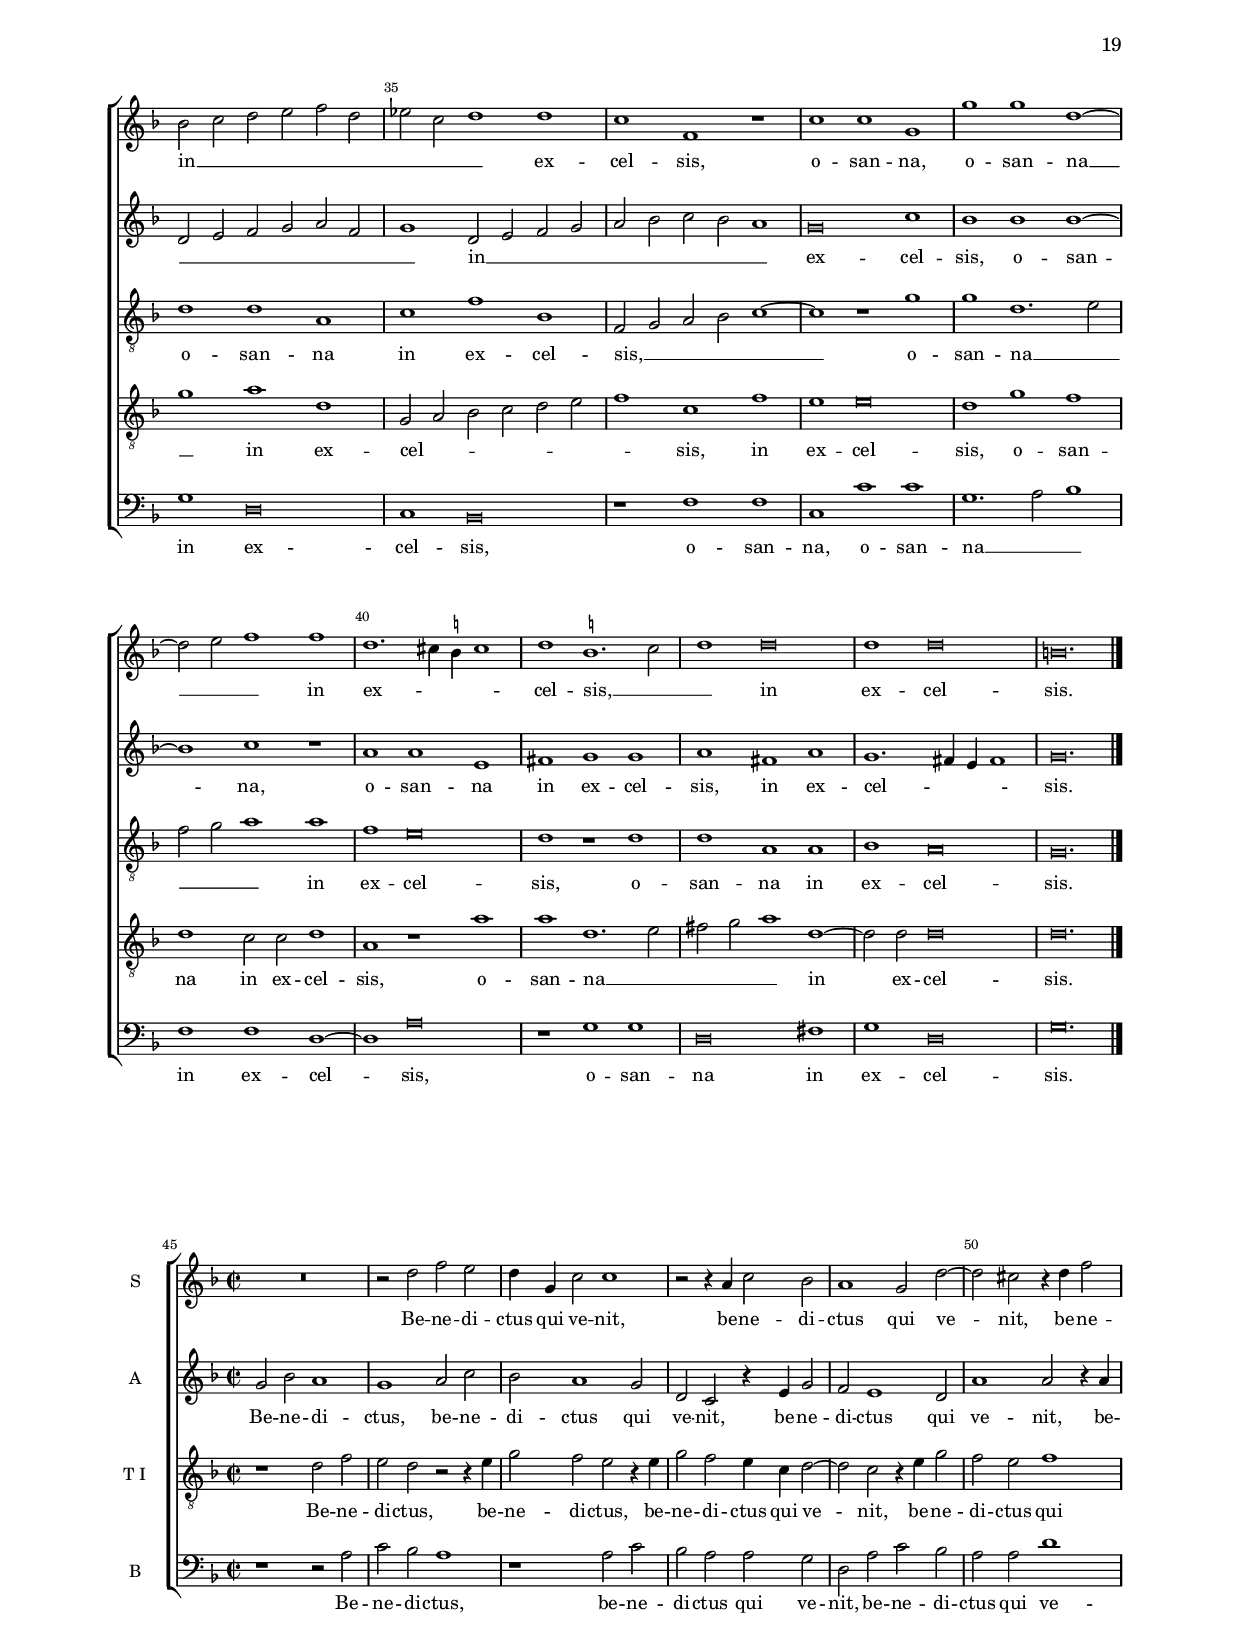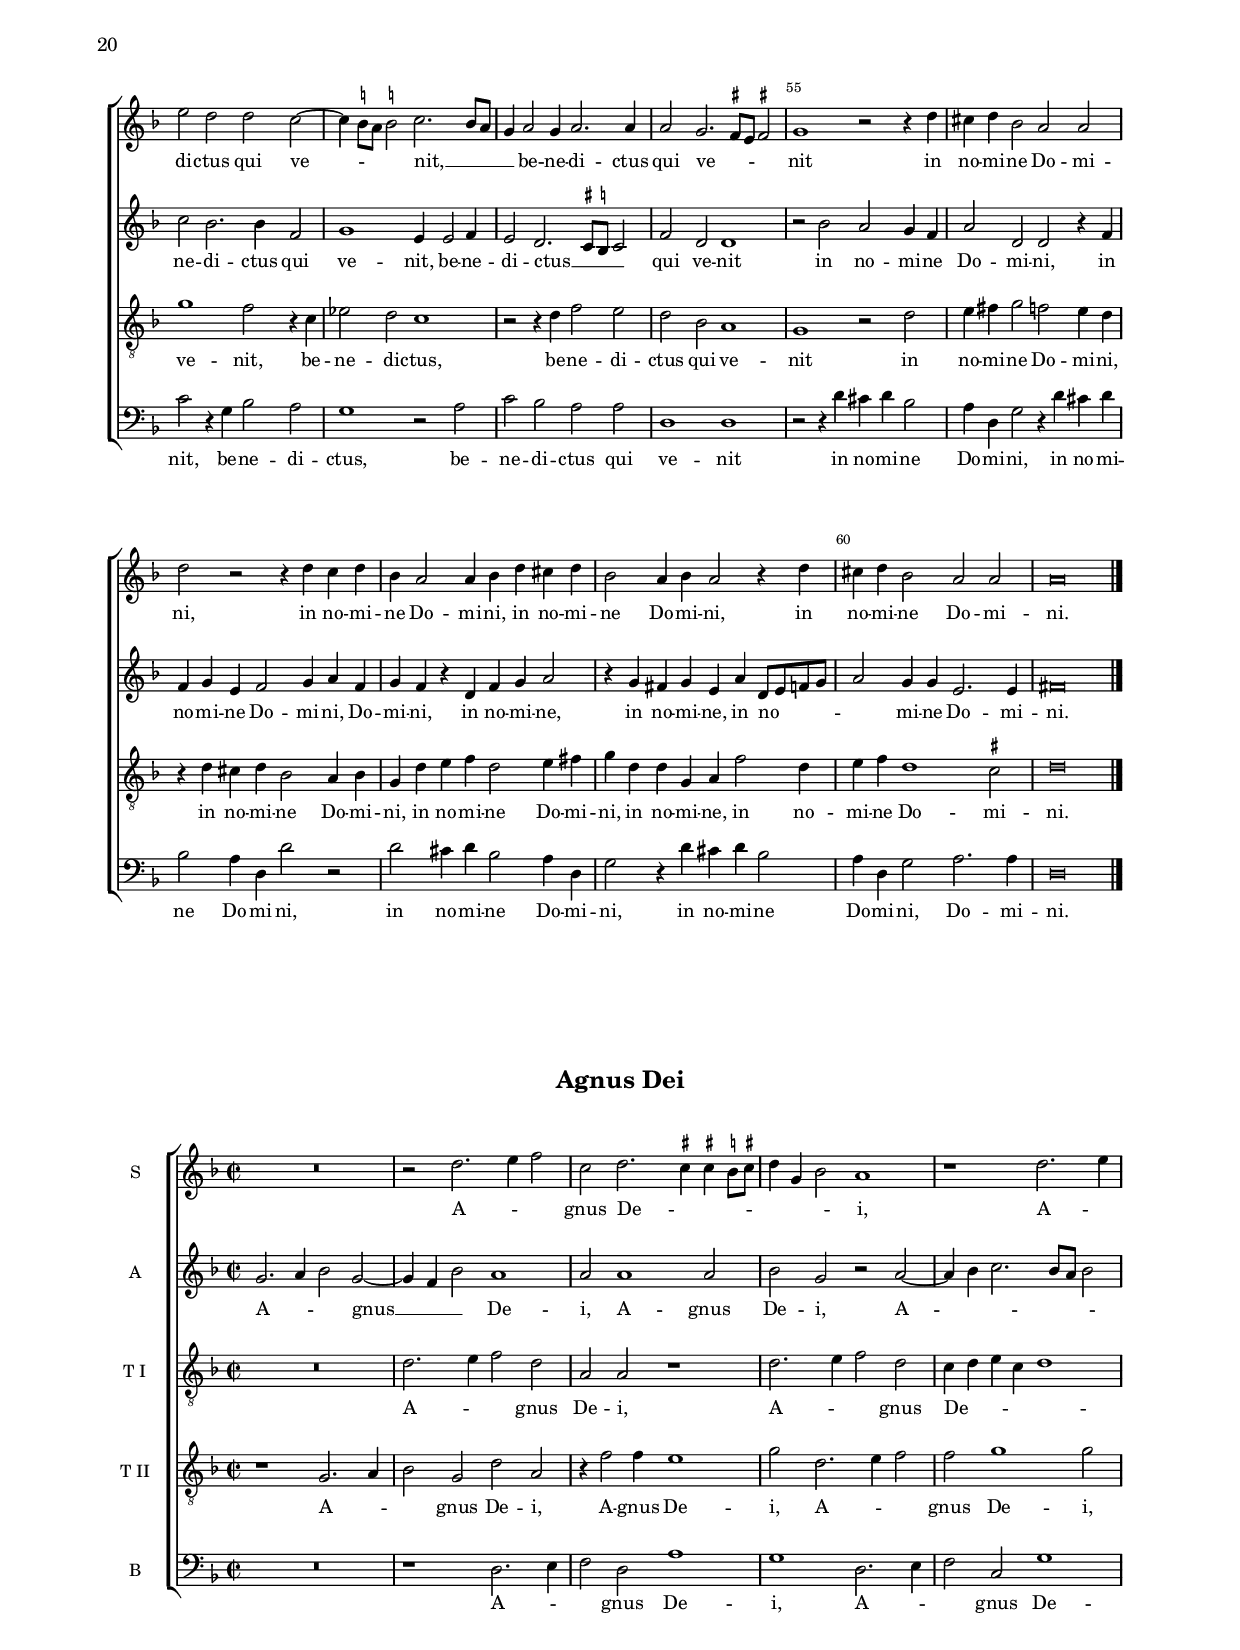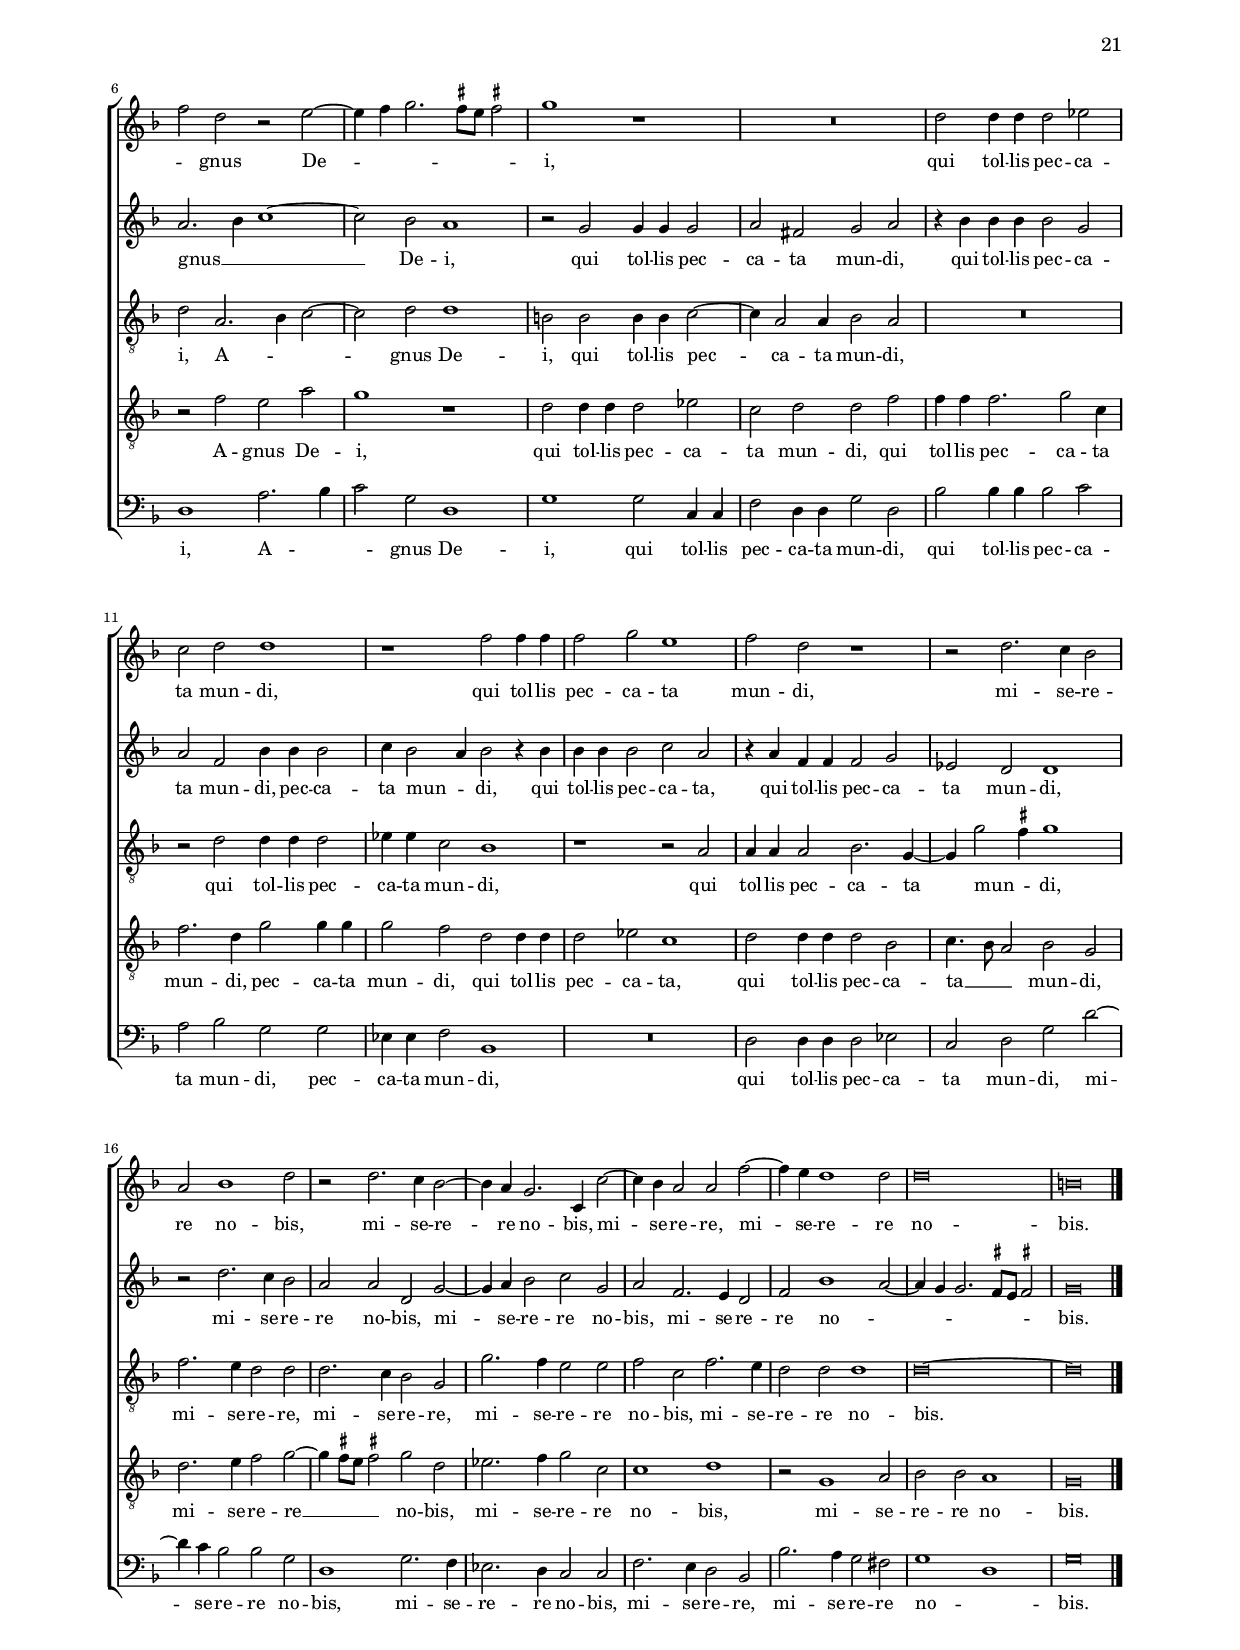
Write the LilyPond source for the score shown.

\version "2.18.2"
\include "deutsch.ly"
#(set-global-staff-size 15)
% #(set-default-paper-size "letter")
#(ly:set-option 'point-and-click #f)

\header
{
  dedication=\markup { \fontsize #3 \bold "Missa Le berger et la bergère" }
  title=  \markup { \vspace #2 "Kyrie" }
  composer="Orlandus Lassus"
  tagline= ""
}

\paper
	{
	top-margin = 1.1 \cm
	bottom-margin = 1.8 \cm
	left-margin = 2 \cm
	right-margin = 2 \cm
	ragged-bottom = ##f
	ragged-last-bottom = ##t
	print-page-number = ##t
	system-system-spacing = #'((basic-distance . 17) (minimum-distance . 14) (padding . 6) (strechability . 250))
        system-score-spacing = #'((basic-distance . 17) (minimum-distance . 14) (padding . 6) (strechability . 250))
        score-system-spacing = #'((basic-distance . 17) (minimum-distance . 14) (padding . 6) (strechability . 250))
%	systems-per-page = 3
%	min-systems-per-page = 3
	scoreTitleMarkup = \markup { \fill-line  { \null \fontsize #3 \bold \fromproperty #'header:piece \fromproperty #'header:opus } }
	markup-system-spacing #'basic-distance = #12
%	print-all-headers = ##t
	print-first-page-number = ##f
%	first-page-number = 1
	oddHeaderMarkup = \markup { \fill-line { \null \null \column \right-align { \fontsize #1 \fromproperty #'page:page-number-string \null } } }
	evenHeaderMarkup = \markup { \column \right-align { \fontsize #1 \fromproperty #'page:page-number-string \null } }
	}

	
global = {
	\key f \major
	\time 2/2 \set Score.measureLength = #(ly:make-moment 2/1)
        \skip 1*34 \bar "||"
	% \time 3/1 \once \override Score.TimeSignature.style = #'single-digit \newSpacingSection
	}

	ficta = { \once \set suggestAccidentals = ##t }
	
	forget = #(define-music-function (parser location music) (ly:music?) #{
		\accidentalStyle forget
		$music
		\accidentalStyle default
		#})
        % \mark \markup { \override #'(style . baroque) { \note  #"breve" #1 = \note #"breve." #1 } }



incipitcantus = \markup { \score {
	{
	\set Staff.instrumentName = \markup { \fontsize #1 "S" }
	\key f \major
	\clef violin
	s4 \bar ""
	}
	\layout  {
	raggedright = ##t
	indent = 1.6 \cm
	line-width = 2.6 \cm
	\context { \Staff \remove Time_signature_engraver }
	\override Staff.Clef.Y-extent = #'(0 . 0)
	}} \hspace #1 }
	
      
incipitaltus = \markup { \score {
	{
	\set Staff.instrumentName = \markup { \fontsize #1 "A" }
	\key f \major
	\clef mezzosoprano
	s4 \bar ""
	}
	\layout  {
	raggedright = ##t
	indent = 1.6 \cm
	line-width = 2.6 \cm
	\context { \Staff \remove Time_signature_engraver }
	\override Staff.Clef.Y-extent = #'(0 . 0)
	}} \hspace #1 }


incipittenor = \markup { \score {
	{
	\set Staff.instrumentName = \markup { \fontsize #1 "T I" }
	\key f \major
	\clef alto
	s4 \bar ""
	}
	\layout  {
	raggedright = ##t
	indent = 1.6 \cm
	line-width = 2.6 \cm
	\context { \Staff \remove Time_signature_engraver }
	\override Staff.Clef.Y-extent = #'(0 . 0)
	}} \hspace #1 }
      
      
incipitquintus = \markup { \score {
	{
	\set Staff.instrumentName = \markup { \fontsize #1 "T II" }
	\key f \major
	\clef alto
	s4 \bar ""
	}
	\layout  {
	raggedright = ##t
	indent = 1.6 \cm
	line-width = 2.6 \cm
	\context { \Staff \remove Time_signature_engraver }
	\override Staff.Clef.Y-extent = #'(0 . 0)
	}} \hspace #1 }
      
      
incipitbassus = \markup { \score {
	{
	\set Staff.instrumentName = \markup { \fontsize #1 "B" }
	\key f \major
	\clef varbaritone
	s4 \bar ""
	}
	\layout  {
	raggedright = ##t
	indent = 1.6 \cm
	line-width = 2.6 \cm
	\context { \Staff \remove Time_signature_engraver }
	\override Staff.Clef.Y-extent = #'(0 . 0)
	}} \hspace #1 }


cantus =  \relative c''
	{
	r2 g g b
	g2 b2. c4 d2
	a1 r2 d4 d
	c4 a b2 a1
%5
	R\breve |
	r2 g4 g f d es2
	d2 r r d'~
	d4 d c2 a b~
	b4 a a1 g2
%10
	a1 r2 g'4 g |
	f2 d e2. d8 c
	d2 c r d4 d
	c2 a b1
	a2 g4 f g1
%15
	r2 g1 g2 |
	g2 d a'1
	h\breve |
	}

altus =  \relative c'
	{
	R\breve
	d2 d f d
	f2. g4 a2 d,
	r2 g4 g f e8 d e2
%5
	f2 d2. c4 f2 |
	b,2 c d g
	r2 g2. g4 f2
	d2 es d1
	r1 d'2. d4
%10
	c2 a h c~ |
	c4 \stemDown \ficta h8 a \stemNeutral \ficta h!2 c g4 a
	b2 a b1
	a4 g8 f e4 f g2 d
	r1 r2 g4 g
%15
	f2 d \ficta es1 |
	d2 g2. \ficta fis8 e \ficta fis!2
	g\breve |
	}


tenor =  \relative c'
	{
	g2 g b g
	b2. c4 d2 g,
	d'2 d c4 a b2
	a2 d2. d4 c2
%5
	a2 b a1 |
	r1 r2 c4 c
	b2 g a1
	g2 g'4 g f2. e8 d
	e2 f1 e4 d
%10
	e2. f4 g2 g |
	a2 g2. g4 e2
	f4 g e2 f g4 g
	e2. d8 c d2. c8 b
	c2 d2. c8 b c2
%15
	d2. g,4 g2 c4 c |
	b2 g a1
	g\breve |
	}

	
quintus  =  \relative c'
	{
	R\breve
	R\breve
	R\breve
	R\breve
%5
	R\breve |
	g2 g b g
	b2. c4 d1~
	d2 g, r d'4 d
	c2 a b1
%10
	a2 c4 c d2 e |
	d1 c2 c4 c
	b4 g a2 d1
	r2 c4 c b2. a8 g
	a2 b1 a4 g
%15
	a2 h c g~ |
	g4 a b c d1
	d\breve |
	}


bassus  =  \relative c
	{
	R\breve
	R\breve
	d2 d f d
	f2 g a1
%5
	d,2 g4 g f2 d |
	es1 d2 c
	g'2 es d2. c4
	h2 c d1
	R\breve
%10
	r2 a'4 a g2 e |
	f2 g c,1
	r2 c'4 c b2 g
	a1 g2 g4 g
	f2 d es1
%15
	d2 g4 g c,2 c |
	g'2. f8 e d1
	g\breve |
	}

lyricscantus = \lyricmode {
	Ky -- ri -- e e -- lei -- _ _ son,
        Ky -- ri -- e e -- lei -- son,
        Ky -- ri -- e e -- lei -- son,
        Ky -- ri -- e e -- lei -- _ _ _ son,
        Ky -- ri -- e e -- lei -- _ _ _ son,
        Ky -- ri -- e e -- lei -- son, __ _ _ _
        Ky -- ri -- e e -- lei -- son.
	}


lyricsaltus = \lyricmode {
	Ky -- ri -- e e -- lei -- _ _ son,
        Ky -- ri -- e e -- _ lei -- son,
        Ky -- ri -- e e -- lei -- _ son,
        Ky -- ri -- e e -- lei -- son,
        Ky -- ri -- e e -- lei -- _ _ _ _ son,
        Ky -- ri -- e e -- lei -- _ _ _ _ _ _ son,
        Ky -- ri -- e e -- lei -- _ _ _ _ _ son.
	}


lyricstenor = \lyricmode {
	Ky -- ri -- e e -- lei -- _ _ son,
        Ky -- ri -- e e -- lei -- son,
        Ky -- ri -- e e -- lei -- son,
        Ky -- ri -- e e -- lei -- son,
        Ky -- ri -- e __ _ _ e -- lei -- _ _ son, __ _ _ 
        Ky -- ri -- e e -- lei -- _ _ _ son,
        Ky -- ri -- e __ _ _ _ _ _ _ e -- _ _ _ le -- i -- son,
        Ky -- ri -- e e -- lei -- son.
	}


lyricsquintus = \lyricmode {
	Ky -- ri -- e e -- lei -- _ _ son,
        Ky -- ri -- e e -- lei -- son,
        Ky -- ri -- e e -- lei -- son,
        Ky -- ri -- e e -- lei -- son,
        Ky -- ri -- e __ _ _ _ e -- _ _ _ lei -- son,
        Ky -- ri -- e e -- lei -- son.
	}


lyricsbassus = \lyricmode {
	Ky -- ri -- e e -- lei -- _ _ son,
        Ky -- ri -- e e -- lei -- son,
        Ky -- ri -- e e -- _ _ lei -- son,
        Ky -- ri -- e e -- le -- i -- son,
        Ky -- ri -- e e -- lei -- son,
        Ky -- ri -- e e -- lei -- son,
        Ky -- ri -- e e -- lei -- _ _ _ son.
	}


\score
	{  
	% \transpose { 
	\new ChoirStaff \with { \override StaffGrouper.staff-staff-spacing.basic-distance = #12 }
	<<

	\new Staff << \global
	\new Voice="v1" {
		\set Staff.instrumentName=\incipitcantus
		\set Staff.midiInstrument = "reed organ"
		\clef violin
		\cantus }
	\new Lyrics \lyricsto "v1" {\lyricscantus }
	>>


	\new Staff << \global
	\new Voice="v2" {
		\set Staff.instrumentName=\incipitaltus
		\set Staff.midiInstrument = "reed organ"
		\clef violin 
		\altus}
	\new Lyrics \lyricsto "v2" {\lyricsaltus }
	>>


	\new Staff << \global
	\new Voice="v3" {
		\set Staff.instrumentName=\incipittenor
		\set Staff.midiInstrument = "reed organ"
		\clef "G_8"
		\tenor }
	\new Lyrics \lyricsto "v3" {\lyricstenor }
	>>


	\new Staff << \global
	\new Voice="v5" {
		\set Staff.instrumentName=\incipitquintus
		\set Staff.midiInstrument = "reed organ"
		\clef "G_8"
		\quintus}
	\new Lyrics \lyricsto "v5" {\lyricsquintus }
	>>


	\new Staff << \global
	\new Voice="v4" {
		\set Staff.instrumentName=\incipitbassus
		\set Staff.midiInstrument = "reed organ"
		\clef bass 
		\bassus }
	\new Lyrics \lyricsto "v4" {\lyricsbassus}
	>>

	>>
	% } % transpose
	

	\layout
	{
	indent = 2\cm
	\context { \Staff \override TimeSignature.break-visibility = #end-of-line-invisible }
%	\context { \Lyrics \override VerticalAxisGroup.nonstaff-relatedstaff-spacing.padding = #2 }
%	\context { \Lyrics \override LyricText.font-size = #1 }
%	\context { \Staff \override InstrumentName.X-offset = #'-25 }
%	\context { \Voice \override Slur.transparent = ##t }
%	\context { \Voice \override AccidentalSuggestion.avoid-slur = #'ignore }
%	\context { \Voice \override AccidentalSuggestion.outside-staff-priority = ##f }
	\context { \Score \override BarNumber.padding = #2 }
	\context { \Voice \override NoteHead.style = #'baroque }
	}
	
\midi
	{
	\tempo 2 = 82
	}
	
}

%%%%%%%%%%%%%%%%%%%%%%%%%%   CHRISTE

	
	
global = {
	\key f \major
	\time 2/2 \set Score.measureLength = #(ly:make-moment 2/1)
	\set Score.currentBarNumber = #18
        \skip 1*36 \bar "||"
        % \time 3/1 \once \override Score.TimeSignature.style = #'single-digit \newSpacingSection
        % \mark \markup { \override #'(style . baroque) { \note  #"breve" #1 = \note #"breve." #1 } }
	}

	ficta = { \once \set suggestAccidentals = ##t }
	
	forget = #(define-music-function (parser location music) (ly:music?) #{
		\accidentalStyle forget
		$music
		\accidentalStyle default
		#})


cantus =  \relative c''
	{
	r1 d2 d
	b2 d2. c4 b a
	g2 c4 b a b c d
	e2 f2. e4 d2~
%5
	d4 \ficta cis8 \ficta h \ficta cis!2 d1~ |
	d1 r2 d
	d2 f d2. e4
	f4 g f e d c b a
	d2. c4 b a g2
%10
	f2 b2. a8 g a2 |
	b2. c4 d1
	r2 g, b g
	b2. c4 d1
	d1 r2 d
%15
	f2 d f1~ |
	f2 d2. c4 b a
	b4 c d2. \ficta cis8 \ficta h \ficta cis!2
	d\breve |
	}


tenor =  \relative c'
	{
	d2 d b d~
	d4 c b a g2 d'
	e2 e f4 g a f
	g2 f4 e d e f d
%5
	e1 d |
	r2 d d f
	d2. e4 f g f e
	d4 c d e f2 f
	f2 d1 es2
%10
        d2 c4 b c1 |
	b1 g2 b
	g2 d'4 e f d es2
	d1 g,2 b
	g4 a b c d e f2
%15
	d2 f b,4 c d e |
	f1 d2. c4
	d4 e f2 e1
	d\breve |
	}


bassus  =  \relative c
	{
	r2 g' g b
	g2. a4 b2 g
	c4 b a g f2 f
	c'2 d b1
%5
	a1 r2 b |
	b2 g b1
	b\breve
	r2 b b d
	b2. a4 g f es2
%10
	b'2 g f1 |
	r2 g b g
	b2. c4 d g, c2
	g2 g b g4 a
	b4 c d2 b1
%15
	r2 b d b |
	d2. c4 b a g2~
	g4 f8 e d2 a'1
	d,\breve |
	}

lyricscantus = \lyricmode {
	Chri -- ste e -- lei -- _ _ _ _ _ _ _ _ _ _ _ _ _ _ _ _ _ son,
        Chri -- ste e -- lei -- _ _ _ _ _ _ _ _ _ _ _ _ _ _ _ _ _ _ _ son, __ _ _
        Chri -- ste e -- lei -- _ _ son,
        Chri -- ste e -- lei -- _ _ _ _ _ _ _ _ _ _ son.
	}


lyricstenor = \lyricmode {
	Chri -- ste e -- lei -- _ _ _ _ son,
        Chri -- ste e -- _ _ _ _ _ _ _ _ _ _ lei -- son,
        Chri -- ste e -- lei -- _ _ _ _ _ _ _ _ _ _ son,
        Chri -- ste e -- lei -- _ _ _ son,
        Chri -- ste e -- lei -- _ _ _ _ _ son,
        Chri -- ste __ _ _ _ _ _ _ e -- lei -- son, __ _ _ _ _ 
        Chri -- ste e -- _ _ lei -- son.
	}

        
lyricsbassus = \lyricmode {
	Chri -- ste e -- lei -- _ _ son,
        Chri -- _ _ _ _ ste e -- _ lei -- son,
        Chri -- ste e -- lei -- son,
        Chri -- ste e -- lei -- _ _ _ _ _ _ son,
        Chri -- ste e -- lei -- _ _ _ _ son,
        Chri -- ste e -- _ _ _ lei -- son,
        Chri -- ste e -- lei -- _ _ _ _ _ _ _ _ son.
	}


\score
{  
	%\transpose   {
	\new ChoirStaff \with { \override StaffGrouper.staff-staff-spacing.basic-distance = #12 }
	<<

	\new Staff << \global
	\new Voice="v1" {
		\set Staff.instrumentName="S"
		\set Staff.midiInstrument = "reed organ"
		\clef violin
		\cantus }
	\new Lyrics \lyricsto "v1" {\lyricscantus }
	>>

        
	\new Staff << \global
	\new Voice="v3" {
		\set Staff.instrumentName="T I"
		\set Staff.midiInstrument = "reed organ"
		\clef "G_8"
		\tenor }
	\new Lyrics \lyricsto "v3" {\lyricstenor }
	>>

        
	\new Staff << \global
	\new Voice="v4" {
		\set Staff.instrumentName="B"
		\set Staff.midiInstrument = "reed organ"
		\clef bass 
		\bassus }
	\new Lyrics \lyricsto "v4" {\lyricsbassus}
	>>

	>>
	% }  % transpose

	\layout
	{
	indent = 1 \cm
%	\context { \Lyrics \override VerticalAxisGroup.nonstaff-relatedstaff-spacing.padding = #2 }
%	\context { \Lyrics \override LyricText.font-size = #1 }
	\context { \Staff \override TimeSignature.break-visibility = #end-of-line-invisible }
%	\context { \Staff \override InstrumentName.X-offset = #'-25 }
%	\context { \Voice \override Slur.transparent = ##t }
%	\context { \Voice \override AccidentalSuggestion.avoid-slur = #'ignore }
%	\context { \Voice \override AccidentalSuggestion.outside-staff-priority = ##f }
	\context { \Score \override BarNumber.padding = #2 }
	\context { \Voice \override NoteHead.style = #'baroque }
	}
	
\midi
	{
    	\tempo 2 = 82
	}
	
}


%%%%%%%%%%%%%%%%%%%%%%%%%%   KYRIE II

	
	
global = {
	\key f \major
	\time 2/2 \set Score.measureLength = #(ly:make-moment 2/1)
        \skip 1*46 \bar "|."
        \set Score.currentBarNumber = #36
	}

	ficta = { \once \set suggestAccidentals = ##t }
	
	forget = #(define-music-function (parser location music) (ly:music?) #{
		\accidentalStyle forget
		$music
		\accidentalStyle default
		#})


cantus =  \relative c''
	{
	R\breve
	R\breve
	d1 d2 d
	es4 d c b c2. b4
%5
	a2 c b d~ |
	d2 h c1
	R\breve
	R\breve
	r2 g a c
%10
	b2 a c h |
	c1. a2
	R\breve
	r2 a b d
	c1 b~
%15
	b2 g r1 |
	d'2. d4 d1
	d2. d4 d2 d~
	d2 e c d~
	d4 c b2. a4 g2~
%20
	g2 c2. b4 a g |
	a2 b f4 g a2~
	a4 g g2. \ficta fis8 e \ficta fis!2
	g\breve |
	}


altus =  \relative c'
        {
	R\breve
	a'1 a2 a
	b4 a g f g a b g
	c4 b a g f e a b
%5
	c4 b a g f2 g4 a |
	g1 r2 a
	a2 a b4 a g b
	a2 g2. f4 f2~
	f4 e8 d e2 f1
%10
	f2. e8 d g1 |
	r2 g a c
	b2 a g f
	e4 d e f g2 f
	a1 g2 f
%15
	g2 b2. a8 g a2 |
	b2 b2. b4 b2
	b2. b4 b2 b
	b2 g a d,4 e
	f2 g g r
%20
	es2. d4 c1 |
	r1 f2. e4
	d2 \ficta es a d,
	d\breve |
        }


tenor =  \relative c'
	{
	e1 e2 e
	f4 e d c d e f2
	b,1 g
	r1 r2 e'
%5
	e4 e f e d c b a |
	b4 g g'1 f2
	e2 f d2. e4
	f2 es d4 c b a
	c1 c2 c
%10
	d2 f e g |
	c,1 r2 c
	d2 f e d~
	d4 \ficta cis8 \ficta h \ficta cis!2 d d
	e2 f d d
%15
	es2 d4 es f1 |
	f2. f4 f1
	f2. f4 f2 f
	g2. e2 f e4
	d1 r2 es~
%20
	es4 d c1 f2~ |
	f4 e d c b2 a
	b2 c d1
	h\breve |
	}

	
quintus  =  \relative c'
	{
	R\breve
	R\breve
	R\breve
	R\breve
%5
	r1 r2 d |
	d2 d es4 d c b
	c2 d1 b2
	c2. b4 a2 g4 f
	g1 f2 a
%10
	b2 d c d |
	f2 e f2. e8 f
	g2 c,1 a2
	a1 g2 b
	a4 b c a b1~
%15
	b1 c |
	b1 r2 b4 b
	b1 d2. d4
	g,2 r r1
	b2. b4 b2 b
%20
	c2. b4 a g f2 |
	f'2. e4 d2 c
	b2 a4 g a1
	g\breve |
	}


bassus  =  \relative c
	{
	R\breve
	R\breve
	R\breve
	r1 a'
%5
	a2 a b4 a g f |
	g2 g c a~
	a2 f g1
	f2 c d1
	c1 f
%10
	r1 r2 g |
	a2 c f, a
	g2 f c d
	a1 r
	r2 f' g b
%15
	es,2 g f1 |
	b,2 b'4 b b1
	r2 b2. b4 b2
	b2 c a b~
	b4 a g2 es2. d4
%20
	c1 f2. e4 |
	d4 c b c d e f2
	g2 es d1
	g\breve |
	}

lyricscantus = \lyricmode {
	Ky -- ri -- e e -- _ _ _ _ _ _ _ _ _ lei -- son,
        Ky -- ri -- e e -- _ _ _ lei -- son,
        Ky -- ri -- e e -- lei -- son,
        Ky -- ri -- e,
        Ky -- ri -- e e -- lei -- _ _ _ _ _ son,
        Ky -- ri -- e e -- lei -- son,
        Ky -- ri -- e e -- lei -- _ _ _ son.
	}


lyricsaltus = \lyricmode {
	Ky -- ri -- e e -- _ _ _ _ _ _ _ _ _ _ _ _ _ _ _ _ _ _ _ lei -- _ _ son,
        Ky -- ri -- e e -- _ _ _ _ lei -- _ _ _ _ _ _ son, __ _ _ _
        Ky -- ri -- e e -- lei -- son,
        e -- lei -- _ _ _ _ son,
        Ky -- ri -- e e -- lei -- _ _ _ son,
        Ky -- ri -- e,
        Ky -- ri -- e e -- lei -- _ son,
        e -- _ lei -- _ son,
        Ky -- ri -- e,
        Ky -- ri -- e e -- lei -- _ son.
	}


lyricstenor = \lyricmode {
	Ky -- ri -- e e -- _ _ _ _ _ _ lei -- son,
        Ky -- ri -- e e -- _ _ _ _ _ _ _ -- lei -- _ _ son,
        Ky -- ri -- e e -- lei -- _ _ _ _ son,
        Ky -- ri -- e e -- lei -- son,
        Ky -- ri -- e e -- lei -- _ _ _ son,
        Ky -- ri -- e e -- lei -- son, __ _ _ _
        Ky -- ri -- e,
        Ky -- ri -- e e -- lei -- son,
        Ky -- ri -- e,
        Ky -- ri -- e,
        Ky -- ri -- e e -- lei -- _ _ _ _ son.
	}


lyricsquintus = \lyricmode {
	Ky -- ri -- e e -- _ _ _ _ _ _ lei -- _ _ _ _ _ son,
        Ky -- ri -- e e -- lei -- son,
        Ky -- ri -- _ _ e e -- _ lei -- son,
        Ky -- ri -- _ e __ _ e -- lei -- son,
        Ky -- ri -- e e -- lei -- son,
        Ky -- ri -- e e -- lei -- _ _ _ son,
        Ky -- ri -- e e -- lei -- _ _ _ son.
	}


lyricsbassus = \lyricmode {
	Ky -- ri -- e e -- _ _ _ _ lei -- son,
        Ky -- ri -- e e -- _ lei -- _ son,
        Ky -- ri -- e e -- _ lei -- _ _ _ son,        
        Ky -- ri -- e e -- _ lei -- son,
        Ky -- ri -- e,
        Ky -- ri -- e e -- lei -- son,
        Ky -- ri -- e,
        Ky -- ri -- e e -- _ _ _ _ _ _ _ _ _ _ lei -- son.
	}


\score
{  
	%\transpose   {
	\new ChoirStaff \with { \override StaffGrouper.staff-staff-spacing.basic-distance = #12 }
	<<

	\new Staff << \global
	\new Voice="v1" {
		\set Staff.instrumentName="S"
		\set Staff.midiInstrument = "reed organ"
		\clef violin
		\cantus }
	\new Lyrics \lyricsto "v1" {\lyricscantus }
	>>


	\new Staff << \global
	\new Voice="v2" {
		\set Staff.instrumentName="A"
		\set Staff.midiInstrument = "reed organ"
		\clef violin 
		\altus}
	\new Lyrics \lyricsto "v2" {\lyricsaltus }
	>>


	\new Staff << \global
	\new Voice="v3" {
		\set Staff.instrumentName="T I"
		\set Staff.midiInstrument = "reed organ"
		\clef "G_8"
		\tenor }
	\new Lyrics \lyricsto "v3" {\lyricstenor }
	>>


	\new Staff << \global
	\new Voice="v5" {
		\set Staff.instrumentName="T II"
		\set Staff.midiInstrument = "reed organ"
		\clef "G_8"
		\quintus}
	\new Lyrics \lyricsto "v5" {\lyricsquintus }
	>>


	\new Staff << \global
	\new Voice="v4" {
		\set Staff.instrumentName="B"
		\set Staff.midiInstrument = "reed organ"
		\clef bass 
		\bassus }
	\new Lyrics \lyricsto "v4" {\lyricsbassus}
	>>

	>>
	% }  % transpose

	\layout
	{
	indent = 1 \cm
%	\context { \Lyrics \override VerticalAxisGroup.nonstaff-relatedstaff-spacing.padding = #2 }
%	\context { \Lyrics \override LyricText.font-size = #1 }
	\context { \Staff \override TimeSignature.break-visibility = #end-of-line-invisible }
%	\context { \Staff \override InstrumentName.X-offset = #'-25 }
%	\context { \Voice \override Slur.transparent = ##t }
%	\context { \Voice \override AccidentalSuggestion.avoid-slur = #'ignore }
%	\context { \Voice \override AccidentalSuggestion.outside-staff-priority = ##f }
	\context { \Score \override BarNumber.padding = #2 }
	\context { \Voice \override NoteHead.style = #'baroque }
	}
	
\midi
	{
    	\tempo 2 = 82
	}
	
}

%%%%%%%%%%%%%%%%%%%%%%%%%%%%%   GLORIA




	
global = {
	\key f \major
	\override Score.BarNumber.break-visibility = #end-of-line-invisible
	\set Score.barNumberVisibility = #(every-nth-bar-number-visible 5)
	\time 2/2 \set Score.measureLength = #(ly:make-moment 2/1)
        \skip 1*86 \bar "||" \break
        \skip 1*76 \bar "|."
	}

	ficta = { \once \set suggestAccidentals = ##t }
	
	forget = #(define-music-function (parser location music) (ly:music?) #{
		\accidentalStyle forget
		$music
		\accidentalStyle default
		#})
       

cantus =  \relative c''
	{
	r1 r2 g
	g2 b g d'
	r2 d d d
	d2 d2. d4 d2
%5
	cis4 d2 cis4 d1 |
	r1 r4 a a b
	c4 c d2 r d4 d
	c4 a b2 a1~
	a1 d~
%10
	d2 d g g |
	f2 f c4 c es2~
	es4 d d1 c2
	d2 d2. d4 d2
	h4 h h2 c1~
%15
	c2 d r a4 a |
	h2 h r d4 d
	cis4 cis d d e a,2 g4
	a2 b4 b a d d c4
	d2 r d4 d cis cis
%20
	d4 b a2 b a4 d~ |
	d4 c d f e c d b
	c4 d e2. d4 d2~
	d2 \ficta cis d1
	r4 b b b c2 c4 f~
%25
	f4 d2 g g4 r2 |
	r2 d2. c4 b2
	f'2 f d c
	f,1 r
	r2 b2. b4 b2
%30
	\ficta es2. d4 f2 c |
	b2 a b b~
	b2 b b1
	b1 r
	r2 d2. d4 d2
%35
	f1 e |
	r2 g g d~
	d4 c b2. a8 g a2
	b1 d2. d4
	c2 f1 e2~
%40
	e4 d d2. \ficta cis8 \ficta h \ficta cis!2 |
	d\breve~
        d\breve~
        d\breve |
% Qui tollis
	g,2 g b4 g b c
%45
	d2 d r g, |
	g4 b g2 f4 g d'2
	a2 b4 b a a d d
	c2. a4 b1
	a2 r4 a d2 es
%50
	d2 g2. \ficta fis8 e \ficta fis!2 |
	g1 r
	d2 d4 b d2 b4 b
	a2 a c4 c h h
	c4 d2 d4 es d c2
%55
	d2 d d2. d4 |
	es2 d4 c d2 es
	d\breve
	R\breve
	b2. b4 b2 c
%60
	es2 d b2. b4 |
	b2 c es d
	h4 h c2. d4 c c
	b2 a r1
	r2 r4 c f2. c4
%65
	r4 d e f g2 r |
        r4 d e f g c, d d	
	c2 c2. c4 b2
	a2 f'2. e4 d2
	cis2 cis d1
%70
	h2 c2. f,4 b2~ |
	b2 a b r4 b
	b4 b b2 r4 d d d
	d2 e c d~
	d4 d d2 b1
%75
	r4 d d d d1 |
	r1 b2 b4 a
	g1 es'2 es4 d
	c1 f2 f4 e
	d1 c2 c
%80
	c2 d d1 |
	h\breve |
	}


altus =  \relative c'
	{
	r2 g' g b~
	b2 g b4 a g f
	g2 g f b
	a2 a b a~
%5
	a4 a a2 fis fis |
	g2 g fis fis
	g4 a2 g4 a2 f4. g8 
	a2 r r1
	fis1 fis
%10
	g1 b |
	b1 a2 g4 g
	b1 g
	a1 a2. a4
	d,1 f2 a
%15
	g2 g2. \ficta fis8 e \ficta fis!2 |
	g2 g4 g e e a g
	a2 a a4 e f d
	e2 g r4 a b g
	a1 f2 a4 a
%20
	f4 g e e d2 r |
	g4 g f d e e d2
	a'2. c4 b b f g
	a2 a f r4 f
	f4 f g2 e f
%25
	r4 b b b c2 b |
	a2 a b g
	r2 b2. b4 a2
	b2 b g f
	f1 g2. g4
%30
	g2 b2. a4 a g~ |
	g4 f2 e4 f1
	g\breve
	f1 es
	d1 b'2. b4
%35
	a2 f c' c~ |
	c4 b8 a g4 a b2 b
	b1 c2 f,~
	f4 f f2 b1
	a2 c1 c2
%40
	b2 a a1 |
	fis2. fis4 fis2 a~
	a2 g4 \ficta fis g1
	fis\breve |
% Qui tollis
	r1 r2 g
%45
	g4 b g2 g d |
	r1 r2 d
	d4 f d2. f2 g4
	a1 d,
	r2 c4 c b2 g~
%50
	g4 a b c d2 d |
	h2 h d g4 g
	g2. g4 g2 g,
	r2 a4 a e'2 d
	a'4 b2 b4 b b a2
%55
	b2 b b a |
	c2 a4 g a2 c
	a1 r4 d, d e
	f2 g2. \ficta fis8 e \ficta fis!2
	g2 g2. f4 f2
%60
	g4 g2 \ficta fis4 g2 g~ |
	g4 f f2 g4 g2 \ficta fis4
	g2 g4 g a a a a
	g2 e r4 fis g a
	g4 g c,2 r4 d a'2
%65
	f2 a b4 g a a |
	b4 b g b2 a4 b2
	a2 a g2. g4
	f4 e a2 a1
	a1 b2 a
%70
	g2 g c, f |
	f4 f c2 f2 f4 f
	g2 g f4 b b b
	b2 g a f
	b2 a g4 g g g
%75
	f4 b b b b2 b4 b |
	g2 a f g
	r1 c2 c4 b
	a2 a a4 g f2
	b2 b4 a g2 a4 a
%80
	g2 g4 g2 \ficta fis8 e \ficta fis!2 |
	g\breve |
	}


tenor =  \relative c'
	{
	R\breve
	r2 g g b
	g2 b4 c d d g,2
	r1 d'2. d4
%5
	e4 f e2 d d |
	h2 c a r4 d
	e4 f2 d4 e2 d
	r4 c d e f2 e
	d2 a1 a2
%10
	b1 b |
	b1 r
	r1 r2 g'~
	g2 fis fis fis4 fis
	g2 g a f
%15
	es2 d d1 |
	d1 a'4 a f d
	e2 f e r4 d~
	d4 c b g a2 r
	d4 d cis cis d b a2
%20
	b4 g a2 r1 |
	r2 d4 d c a b b
	a2 c d1
	r1 r4 a a a
	b2 g a f
%25
	f'2 g r4 g g g~ |
	g4 \ficta fis8 e fis!2 g d2~
	d4 c b2 f'1~
	f2 b, b a
	b1 \ficta es2. \ficta es!4
%30
	c2 g' d4 f2 es4~
	es4 d2 c4 b1~
	b1 \ficta es
	d1 c2. b4
	a4 g a2 g1
%35
	r1 r2 e'~ |
	e4 e e2 g g
	f2 d c1
	b1 f'2. f4
	f2 a a g~
%40
	g4 g f2 e1 |
	d1 a'2. g4
	f4 e d c b1
	a\breve |
% Qui tollis
	R\breve
%45
	r1 g2 g |
	b4 g b c d2 g,
	r2 g'4 g f2 d
	e1 g2 g4 g
	e4 f e2 g1~
%50
	g1 r |
	d2 d b4 b d es
	d2 g, r g'4 g
	fis2 fis4 fis g2 g4 g
	c,4 b b2. b4 c2
%55
	b2 b g d' |
	g2 fis4 g fis2 g~
	g4 \ficta fis8 e \ficta fis!2 g1
	r1 r2 d~
	d4 d b2 b a
%60
	g2 d'2. d4 b2~ |
	b2 a g d'
	d4 d e2 f e4 f
	d2 cis r4 d d a
	h4 c a2 r4 b c2
%65
	b4 b c d g,2 r |
	r4 b c d c2 b
	c2 f e2 r4 d~
	d4 cis d2 a1
	r2 a g d'
%70
	r4 g, c c a2 b |
	c1 b2 b4 b
	b1 b2 b4 b
	b2 c a b
	g2 d'2 g, r4 b
%75
	b4 b b2 r4 d d d |
	e4 c2 c4 d2 b
	r2 es es4 d c2
	c4 f c2 d r
	r2 d e4 e f2
%80
	es4 es d d d1 |
	d\breve |
	}

	
quintus  =  \relative c'
	{
	g2 g b g
	es'2 es d2. d4
	d1 r2 g~
	g4 fis fis fis g2 fis
%5
	r1 a |
	d,2 es d d4 d
	c4 a b2 a r4 d
	e4 f g2 c,4 d2 \ficta cis4
	d2 d1 d2
%10
	d1 es |
	d1 f2 c4 c
	g'1 es
	d1 r2 d~
	d4 d g,2 r c
%15
	c2 b a1 |
	g1 a2 r
	r2 d4 d cis cis d b
	a2 d d g4 g
	f4 f e e d2 r
%20
	d4 d cis cis d2. a4 |
	b4 g a2 a'4 a f d
	e2. a4 f2. e8 d
	e2 e d r4 d
	d4 d es2 c1
%25
	d2 d es d |
	r1 d2. c4
	b2 f'2. b,4 c c
	d2 d es c
	d1 r
%30
	R\breve |
	r1 d
	\ficta es1 b
	b2 b g g'~
	g4 \ficta fis8 e \ficta fis!2 g1
%35
	r2 a2. a4 a2 |
	g2 c, d b4 c
	d4 e f2 f1
	d2 d2. d4 b2
	c\breve
%40
	d1 a2. a4 |
	a2 a'2. g4 f e
	d\breve
	d\breve |
% Qui tollis
	R\breve
%45
	g,2 g b4 g b c |
	d2 d r g4 g
	f8 e d c b4 g d'4 d b2
	a2 a g d'4 d
	c2 a r c4 c
%50
	b2 g a1 |
	g1 r2 g
	g2 b4 g b c d2
	d2 d4 d g,2 r4 d'
	f4 f2 f4 g f f2
%55
	f2 f g f |
	c2 d4 es d2 c
	d2 a b2. b4
	a4 b2 a8 g a1
	g2 es'2. d4 c2~
%60
	c4 c a2 g es'~ |
	es4 d c c c2 a
	g4 g c2 r1
	r2 r4 a a'2 d,4 d~
	d4 e f2 r4 f f2
%65
	d2 r d e4 f |
	g2 r r4 f f f
	f2 c1 d2
	r4 a2 a4 d e f2
	e2 e g f
%70
	d2 e f d |
	c4 f, f' f d1
	es2 es4 es d f f f
	f4 g2 e f d4~
	d4 g2 \ficta fis4 g es es es
%75
	d4 f f f f2. g4~ |
	g4 e2 f d4 d2
	es2 b c4 g g'2
	r2 f f4 e d2
	f2 g r4 c,2 c4
%80
	c2 b a1 |
	g\breve |
	}


bassus  =  \relative c
	{
	R\breve
	r1 g'2 g
	b2 g b2. c4
	d2 d g, d4 d
%5
	a'4 d, a'2 d, d |
	g2 c, d1
	r2 d'4 d c a b2
	a2 g4 g f d a'2
	d,2 d1 d2
%10
	g1 es |
	b1 r
	R\breve
	r1 d2. d4
	g1 f2. f4
%15
	c2 g' d1 |
	r2 d'4 d cis cis d b
	a2 d, a' r
	r2 g4 g fis fis g \ficta es
	d2 a' d, r
%20
	r1 g4 g fis fis |
	g4 \ficta es d2 r d'4 d
	c2 a b2. b4
	a2 a d,1
	r1 r4 a' a a 
%25
	b2 g c g |
	d'1 g,
	d'2. c4 b2 f
	b1 es,2 f
	b,1 r
%30
	R\breve |
	R\breve
	es\breve
	b1 c
	d1 r2 d'~
%35
	d4 d d2 a a |
	c1 g
	b1 f
	r2 b2. b4 b2
	f2. g4 a b c c,
%40
	g'2 d r1 |
	d2. d4 d2 d'~
	d4 c b a g1
	d\breve |
% Qui tollis
	r1 g2 g
%45
	b4 g b c d2 d |
	g,2 g b4 g b c
	d2 g, r1
	r2 c4 c b2 g
	a1 g2 c,4 c
%50
	g'2 es d d |
	r2 g g b4 g
	b4 c d2 g,1
	r2 d4 d c2 g'
	f4 b,2 b4 \ficta es4 b f'2
%55
	b,1 r |
	R\breve
	d1 g2. g4
	d2 es d1
	r2 es2. b4 f' f
%60
	c2 d r es~ |
	es4 b f' f c2 d
	r2 c4 c f d a' f
	g2 a r4 d, g fis
	g4 c, f2 r4 b, f'2
%65
	b,2 r r4 b' c d |
	g,2 r4 d e f b,2
	f'2 f c g'
	r2 d2. cis4 d2
	a'1 r2 d,
%70
	g2 c, f b, |
	f'1 r1
	es2 es4 es b1
	R\breve
	r1 es2 es4 es
%75
	b2 r4 b' b b b2 |
	c2 a b g
	es2 es4 d c1
	f2 f4 e d2 b'
	b4 a g2 c f,
%80
	c2 g' d1 |
	g\breve |
	}

lyricscantus = \lyricmode {
	Et in ter -- ra pax ho -- mi -- ni -- bus bo -- nae vo -- lun -- ta -- _ tis.
        be -- ne -- di -- ci -- mus te,
        be -- ne -- di -- ci -- mus te,
        a -- do -- ra -- mus te, glo -- ri -- fi -- ca -- _ _ mus te,
        gra -- ti -- as a -- gi -- mus ti -- bi
        pro -- pter ma -- gnam,
        pro -- pter ma -- gnam glo -- ri -- am tu -- _ am,
        pro -- pter ma -- gnam glo -- ri -- am,
        pro -- pter ma -- gnam glo -- ri -- am tu -- am,
        pro -- pter ma -- gnam glo -- _ _ ri -- am __ _ _ _ _ tu -- am.
        Do -- mi -- ne De -- us rex coe -- le -- stis,
        De -- us Pa -- ter om -- ni -- po -- tens,
        Do -- mi -- ne Fi -- li u -- ni -- ge -- ni -- te
        Je -- su Chri -- ste,
        Do -- mi -- ne De -- us
        A -- gnus De -- _ _ _ _ _ i,
        Fi -- li -- us Pa -- _ _ _ _ _ _ tris.        
        Qui tol -- lis pec -- ca -- ta mun -- di,
        qui tol -- lis pec -- ca -- ta mun -- di,
        mi -- se -- re -- re,
        mi -- se -- re -- re no -- bis,
        mi -- se -- re -- re no -- _ _ _ bis,
        qui tol -- lis pec -- ca -- ta mun -- di,
        su -- sci -- pe de -- pre -- ca -- ti -- o -- nem no -- stram,
        qui se -- des ad dex -- te -- ram Pa -- tris,
        mi -- se -- re -- re no -- bis,
        mi -- se -- re -- re no -- bis.
        Quo -- ni -- am tu so -- lus san -- ctus,
        tu so -- lus Al -- tis -- si -- mus,
        Al -- tis -- si -- mus, 
        Al -- tis -- si -- mus, Je -- su Chri -- ste,
        Je -- su Chri -- ste,
        cum San -- cto Spi -- _ _ ri -- tu
        in glo -- ri -- a,
        in glo -- ri -- a De -- i Pa -- tris,
        A -- men,
        in glo -- ri -- a,
        in glo -- ri -- a,
        in glo -- ri -- a,
        in glo -- ri -- a De -- i Pa -- tris. A -- men.
	}


lyricsaltus = \lyricmode {
	Et in ter -- ra pax __ _ _ _ _ ho -- mi -- ni -- bus bo -- nae vo -- lun -- ta -- tis.
        Lau -- da -- mus te, be -- ne -- di -- ci -- mus te, __ _ _        
        a -- do -- ra -- mus te, glo -- ri -- fi -- ca -- mus te,
        gra -- ti -- as a -- gi -- mus ti -- _ _ _ bi
        pro -- pter ma -- gnam glo -- ri -- am tu -- am,
        glo -- ri -- am tu -- am,
        glo -- ri -- am tu -- am,
        pro -- pter ma -- gnam glo -- ri -- am,
        pro -- pter ma -- gnam glo -- ri -- am,
        pro -- pter ma -- gnam glo -- ri -- am tu -- am.
        Do -- mi -- ne De -- us rex,
        Do -- mi -- ne De -- us rex coe -- le -- stis,
        De -- us Pa -- ter om -- ni -- po -- tens,
        Do -- mi -- ne Fi -- li u -- ni -- ge -- ni -- te
        Je -- su Chri -- ste,
        Do -- mi -- ne De -- us A -- _ _ _ _ _ gnus De -- i,
        Fi -- li -- us Pa -- tris,
        Fi -- li -- us Pa -- tris,
        Fi -- li -- us Pa -- _ _ _ tris.
        Qui tol -- lis pec -- ca -- ta,
        qui tol -- lis pec -- ca -- ta mun -- di,        
        mi -- se -- re -- re __ _ _ _ _ no -- bis,
        qui tol -- lis pec -- ca -- ta mun -- di,
        su -- sci -- pe de -- pre -- ca -- ti -- o -- nem no -- stram,
        qui se -- des ad dex -- te -- ram Pa -- tris,
        ad dex -- te -- ram Pa -- _ _ _ tris,
        mi -- se -- re -- re no -- _ bis,
        mi -- se -- re -- re no -- _ bis.
        Quo -- ni -- am tu so -- lus san -- ctus,
        tu so -- lus Do -- mi -- nus,
        tu so -- lus Al -- tis -- si -- mus,
        tu so -- lus Al -- tis -- si -- mus, Je -- su Chri -- ste,
        Je -- su Chri -- ste,
        cum San -- cto Spi -- ri -- tu
        in glo -- ri -- a,
        in glo -- ri -- a De -- i,
        in glo -- ri -- a De -- i Pa -- tris,
        in glo -- ri -- a De -- i,
        in glo -- ri -- a De -- i Pa -- tris,
        A -- men,
        in glo -- ri -- a,
        in glo -- ri -- a,
        in glo -- ri -- a De -- i Pa -- tris. A -- _ _ _ men.
	}


lyricstenor = \lyricmode {
	Et in ter -- ra pax ho -- mi -- ni -- bus bo -- nae vo -- lun -- ta -- tis.
        Lau -- da -- mus te, be -- ne -- di -- ci -- mus te,
        be -- ne -- di -- ci -- mus te,
        a -- do -- ra -- mus te,
        gra -- ti -- as a -- gi -- mus ti -- bi,
        a -- gi -- mus ti -- bi
        pro -- pter ma -- gnam glo -- ri -- am,
        glo -- ri -- am tu -- am,
        pro -- pter ma -- gnam glo -- ri -- am tu -- _ am.
        pro -- pter ma -- gnam glo -- ri -- am tu -- am.
        Do -- mi -- ne De -- us rex coe -- le -- stis,
        rex coe -- le -- _ _ _ stis,
        De -- us Pa -- ter om -- ni -- po -- tens,
        Do -- mi -- ne Fi -- li u -- ni -- ge -- ni -- te
        Je -- su Chri -- _ _ _ _ ste,
        Do -- mi -- ne De -- us A -- gnus De -- i,
        Fi -- li -- us Pa -- tris,
        Fi -- li -- us Pa -- tris,
        Pa -- _ _ _ _ _ _ tris.        
        Qui tol -- lis pec -- ca -- ta mun -- di,
        mi -- se -- re -- re no -- bis,
        mi -- se -- re -- re no -- bis,
        qui tol -- lis pec -- ca -- ta mun -- di,
        su -- sci -- pe,
        su -- sci -- pe de -- pre -- ca -- ti -- o -- nem no -- stram,
        qui se -- des ad dex -- te -- ram Pa -- _ _ _ tris,
        mi -- se -- re -- re no -- bis,
        mi -- se -- re -- re no -- bis.
        Quo -- ni -- am tu so -- lus san -- ctus,
        tu so -- lus Do -- mi -- nus,
        tu so -- lus Al -- tis -- si -- mus,
        Al -- tis -- si -- mus, Je -- su Chri -- ste,
        Je -- su Chri -- ste,
        cum San -- cto,
        cum San -- cto Spi -- ri -- tu
        in glo -- ri -- a,
        in glo -- ri -- a De -- i Pa -- tris,
        A -- men,
        in glo -- ri -- a,
        in glo -- ri -- a De -- i Pa -- tris,
        in glo -- ri -- a De -- i Pa -- tris,
        in glo -- ri -- a De -- i Pa -- tris.
        A -- men.
	}


lyricsquintus = \lyricmode {
	Et in ter -- ra pax ho -- mi -- ni -- bus bo -- nae vo -- lun -- ta -- tis.
        Lau -- da -- mus te, be -- ne -- di -- ci -- mus te,
        be -- ne -- _ di -- ci -- mus __ _ te,
        a -- do -- ra -- mus te, glo -- ri -- fi -- ca -- mus te,
        gra -- ti -- as a -- gi -- mus ti -- _ bi
        pro -- pter ma -- gnam glo -- ri -- am tu -- am,
        pro -- pter ma -- gnam glo -- ri -- am,
        pro -- pter ma -- gnam glo -- ri -- am tu -- am,
        pro -- pter ma -- gnam glo -- ri -- am __ _ _ _ tu -- am.
        Do -- mi -- ne De -- us rex coe -- le -- stis,
        De -- us Pa -- ter om -- ni -- po -- tens,
        om -- ni -- po -- tens,
        Je -- su Chri -- ste,
        Je -- su Chri -- _ _ _ ste,
        Do -- mi -- ne De -- us A -- gnus __ _ _ _ _ De -- i,
        Fi -- li -- us Pa -- tris,
        Fi -- li -- us Pa -- _ _ _ _ tris.        
        Qui tol -- lis pec -- ca -- ta mun -- di,
        mi -- se -- re -- _ _ _ _ re,
        mi -- se -- re -- re no -- bis,
        mi -- se -- re -- re,
        mi -- se -- re -- re no -- bis,
        qui tol -- lis pec -- ca -- ta mun -- di,
        su -- sci -- pe de -- pre -- ca -- ti -- o -- nem no -- stram,
        qui se -- des ad dex -- te -- ram Pa -- tris,
        ad dex -- te -- ram Pa -- _ _ _ tris,
        mi -- se -- re -- re no -- bis,
        mi -- se -- re -- re no -- bis.
        Quo -- ni -- am
        tu so -- lus Do -- mi -- nus,
        tu so -- lus Al -- tis -- si -- mus,
        Al -- tis -- si -- mus, Je -- su Chri -- ste,
        Je -- su Chri -- ste,
        cum San -- cto Spi -- ri -- tu,
        cum San -- cto Spi -- ri -- tu,
        in glo -- ri -- a,
        in glo -- ri -- a De -- i Pa -- tris,
        A -- _ men,
        in glo -- ri -- a,
        in glo -- ri -- a De -- i Pa -- tris,
        A -- men,
        in glo -- ri -- a,
        in glo -- ri -- a De -- i,
        De -- i Pa -- tris.
        A -- men.
	}


lyricsbassus = \lyricmode {
	Et in ter -- ra pax ho -- mi -- ni -- bus bo -- nae vo -- lun -- ta -- tis.
        Lau -- da -- mus te, be -- ne -- di -- ci -- mus te,
        be -- ne -- di -- ci -- mus te,
        a -- do -- ra -- mus te
        gra -- ti -- as a -- gi -- mus ti -- bi
        pro -- pter ma -- gnam glo -- ri -- am tu -- am,
        pro -- pter ma -- gnam glo -- ri -- am tu -- am,
        pro -- pter ma -- gnam glo -- ri -- am,
        pro -- pter ma -- gnam glo -- ri -- am tu -- am.
        Do -- mi -- ne De -- us rex coe -- le -- stis,
        De -- us Pa -- ter om -- ni -- po -- tens,
        Je -- su Chri -- ste,
        Do -- mi -- ne De -- us
        A -- gnus De -- i,
        Fi -- li -- us Pa -- _ _ _ _ _ _ tris,
        Fi -- li -- us Pa -- _ _ _ _ tris.        
        Qui tol -- lis pec -- ca -- ta mun -- di,
        qui tol -- lis pec -- ca -- ta mun -- di,
        mi -- se -- re -- re no -- bis,
        mi -- se -- re -- re no -- bis,
        qui tol -- lis pec -- ca -- ta mun -- di,
        su -- sci -- pe de -- pre -- ca -- ti -- o -- nem no -- stram,
        ad dex -- te -- ram Pa -- tris,
        mi -- se -- re -- re no -- bis,
        mi -- se -- re -- re no -- bis.
        Quo -- ni -- am tu so -- lus san -- ctus,
        tu so -- lus Do -- mi -- nus,
        tu so -- lus Al -- tis -- si -- mus,
        Al -- tis -- si -- mus, Je -- su Chri -- ste,
        Je -- su Chri -- ste,
        cum San -- cto Spi -- ri -- tu
        in glo -- ri -- a,
        in glo -- ri -- a,
        in glo -- ri -- a De -- i Pa -- tris,
        in glo -- ri -- a,
        in glo -- ri -- a,
        in glo -- ri -- a De -- i Pa -- tris.
        A -- men.
	}

\score
	{  
	% \transpose { 
	\new ChoirStaff \with { \override StaffGrouper.staff-staff-spacing.basic-distance = #12 }
	<<

	\new Staff << \global
	\new Voice="v1" {
		\set Staff.instrumentName="S"
		\set Staff.midiInstrument = "reed organ"
		\clef violin
		\cantus }
	\new Lyrics \lyricsto "v1" {\lyricscantus }
	>>


	\new Staff << \global
	\new Voice="v2" {
		\set Staff.instrumentName="A"
		\set Staff.midiInstrument = "reed organ"
		\clef violin 
		\altus}
	\new Lyrics \lyricsto "v2" {\lyricsaltus }
	>>


	\new Staff << \global
	\new Voice="v3" {
		\set Staff.instrumentName="T I"
		\set Staff.midiInstrument = "reed organ"
		\clef "G_8"
		\tenor }
	\new Lyrics \lyricsto "v3" {\lyricstenor }
	>>


	\new Staff << \global
	\new Voice="v5" {
		\set Staff.instrumentName="T II"
		\set Staff.midiInstrument = "reed organ"
		\clef "G_8"
		\quintus}
	\new Lyrics \lyricsto "v5" {\lyricsquintus }
	>>


	\new Staff << \global
	\new Voice="v4" {
		\set Staff.instrumentName="B"
		\set Staff.midiInstrument = "reed organ"
		\clef bass 
		\bassus }
	\new Lyrics \lyricsto "v4" {\lyricsbassus}
	>>

	>>
	% } % transpose

	\layout
	{
	indent = 1\cm
%	\context { \Lyrics \override VerticalAxisGroup.nonstaff-relatedstaff-spacing.padding = #2 }
%	\context { \Lyrics \override LyricText.font-size = #1 }
	\context { \Staff \override TimeSignature.break-visibility = #end-of-line-invisible }
%	\context { \Staff \override InstrumentName.X-offset = #'-25 }
%	\context { \Voice \override Slur.transparent = ##t }
%	\context { \Voice \override AccidentalSuggestion.avoid-slur = #'ignore }
%	\context { \Voice \override AccidentalSuggestion.outside-staff-priority = ##f }
	\context { \Score \override BarNumber.padding = #2 }
	\context { \Voice \override NoteHead.style = #'baroque }
	}
	
	\header { piece = \markup { \vspace #2 "Gloria"} }
	
\midi
	{
    	\tempo 2 = 82
	}
	
}



%%%%%%%%%%%%%%%%%%%%%%%%%%   CREDO

	
	ficta = { \once \set suggestAccidentals = ##t }
	
	forget = #(define-music-function (parser location music) (ly:music?) #{
		\accidentalStyle forget
		$music
		\accidentalStyle default
		#})


global = {
	\key f \major
	\time 2/2 \set Score.measureLength = #(ly:make-moment 2/1)
	\override Score.BarNumber.break-visibility = #end-of-line-invisible
	\set Score.barNumberVisibility = #(every-nth-bar-number-visible 5)
        \skip 1*78 \bar "||" \break
        \skip 1*26 \bar "||"
	}


cantus =  \relative c''
	{
	g2 b g b4 c
	d1 d~
	d1 r2 d
	h2 h c1
%5
	d2. d4 c2 f, |
	r4 b2 b4 b b b2
	r4 c2 b4 a d2 d4
	b4 b \ficta es2 d h
	r2 c4 c c c b b
%10
	a2 a2. b4 c2 |
	d1 r2 b4 c
	d2 c f, g
	a2 a4 a h2 h
	c2 c4 c d2 c
%15
	d2 es4 es2 es4 d2 |
	b2 c d r4 f
	f4 f e2 d4 f2 e4
	f2 d4 d cis2 cis4 cis
	d1. d2
%20
	r4 d c a b2 a4 a |
	g8 a b c d4 d c a r b
	a4 f g4. a8 b4 c r a
	b4 b b2 a1
	R\breve
%25
	r1 r2 a |
	h2 c4 c d2 g,4 c~
	c8 b b2 a4 b1
	r2 r4 b b2 a4 a
	b4 b g2 r1
%30
	r1 r2 f' |
	e2 d c b
	a2 r4 d es2 d
	r1 r2 r4 d
	c2 b a b
%35
	c2 r4 f f c d2 |
	e1 d2 r4 f
	e2 d cis d~
	d4 \ficta cis8 \ficta h \ficta cis!2 d1~
	d\breve |
%40
% Et incarnatus
        d\breve
	c1 h
	c1. b2
	a1 d
	c2. c4 f2 d~
%45
	d2 d r d~ |
	d2 d1 es2~
	es2 d h c
	d1 r2 c
	g'1 f
%50
	es1 d~ |
	d\breve
	h\breve |
	}


altus =  \relative c'
        {
	r2 g' b g
	g2 d g1
	g2 g g fis
	g2 d4 d g g g2
%5
	b2 b4 b2 a8 g a2 |
	f2 g2. g4 g g
	b4 a2 g4 fis2 g
	g4 g g g2 fis4 g2
	g4 g g2 a f4 g
%10
	e2 fis2. g4 a2 |
	b1 r
	f4 g a2 b b4 g~
	g4 fis fis fis g2 g
	a2 g4 a b2 a
%15
	r4 b2 b4 b2 b4 b~ |
	b4 g2 a4 b4 b b b
	a2. g4 b2 a
	a4 f2 g4 a1
	fis2. fis4 g2 fis
%20
	r1 r2 r4 c' |
	b4 g a f8 g a[ b] c4 r2
	r4 c b g2 g4. \ficta fis16 e \ficta fis!4
	g2 g4 g f2. e4
	g2 e f4 f g g
%25
	g4 g g2 fis fis |
	g4 g2 f4 f2 e
	f1 d4 d f2
	a4 c b f g2 r4 c
	f,2 b a b4 a
%30
	b2 g r4 b2 a4~ |
	a4 g2 f4 a2 g~
	g4 f8 e f2 b2. a4~
	a4 g b2 c d4 g,
	a2 f f1
%35
	f1 f2 a |
	a1 f2 a
	c2 g r1
	a1 b
	a\breve |
%40
% Et incarnatus
	d,\breve
	es1 d
	a'1. g2
	fis1 r2 b~
%45
	b2 a2. f4 f2 |
	b1 a
	b1 a2 c~
	c2 a g a
	b2 b2. a8 g a2
%50
	b\breve |
	g2. a4 b2 a~
	a2 g2. \ficta fis8 e \ficta fis!2
	g\breve |
	}


tenor =  \relative c'
	{
	R\breve
	g2 b r g
	b4 c d2 g,2 r4 d'
	g,4 g g'2 e1
%5
	r2 f f1 |
	d2 es2. es4 es es
	d4 c2 g4 a2 b~
	b4 b g g d' d d2
	e4 e e2. f4 d d
%10
	cis2 d2. d4 f2 |
	f1 b,4 c d2~
	d4 g, c2 d b
	a2. a4 g2 r4 g
	c4 c2 c4 b2 c
%15
	f2 g4 g2 g4 f2 |
	g2 es f1
	R\breve
	r1 e2. e4
	a1 d,2 r4 a'
%20
	f4 d f8 e f2 e4 f2 |
	r4 g f d f4. e8 d[ c d b]
	c2 d4 es d c d2
	d2 d2. d4 c c
	b2 g b4 b b b
%25
	c4 c g2 a1 |
	r4 g g a b a c c
	f,2 r4 f' f2 d
	c2 d2. e4 f2
	d2 es4 es c2 d
%30
	f2 e f1 |
	R\breve
	r2 a g f
	e2 f g1
	r2 d c b
%35
	a2 d c f |
	e1 a2 f
	g1 a
	r2 a, d1
	d\breve |
%40
% Et incarnatus est
	h\breve
        c1 d
	f1. d2
	d1 f
	f2. f4 a1
%45
	g1 fis |
	g1 fis2 g~
	g2 f d f
	f1 f
	b,1 b2 f
%50
	c'1 f |
	d1 d
	d\breve |
	}


quintus  =  \relative c'
	{
	r1 r2 g
	b2 g b4 c d2
	d2 g, b4 b a2
	d2 r4 g,2 c c4
%5
        f2 d4 b c1 |
	b2 b2. b4 b b
	f'4 f2 d4 d2 d~
	d4 es b c b a g2
        c4 c c2 a b4 g
%10
	a2 r4 a2 g4 c2 |
	b2 d4 e f2 g
	d2 f2. b,4 d2~
	d2 d d d
	f2 g4 f f2 f
%15
	b,2 \ficta es4 \ficta es!2 \ficta es!4 b2 |
	\ficta es2 c b1
	R\breve
	r1 r2 a~
	a4 a d2 b4 b a a
%20
	d4 g, r c b g c4. d8 |
	es2 d r4 c b g
	a2 g4 c b g a2
	g1 a4 a a a
	d2 c d4 d es es
%25
	es4 es c2 d d~ |
	d2 c f,4 f g2
	d'2 c b r4 f'
	f2. d4 b2 c4 c
	b2 r4 b f' f f2
%30
	b,2 c d d, |
	R\breve
	r1 r2 d'
	c2 b \ficta es d
	f1 r2 d
%35
	c2 b a2. d4~ |
	d4 cis8 \ficta h cis2 d1
	r2 d e f
	e1 g
	fis\breve |
%40
% Et incarnatus est
        g\breve
	g1 g
	c,1. g2
	a1 b
	c2. c4 d1
%45
	d1 d |
	g,1 d'2 c~
	c2 d g, f
	b1 c
	\ficta es1 d
%50
	r2 g, d' d |
	b1 a
	g\breve |
	}


bassus  =  \relative c
	{
	R\breve
	r1 g'2 b
	g2 b4 c d2 d,
	r2 g c,4 c c'2
%5
	b2 b f1 |
	b,2 es2. es4 es es
	b4 f'2 g4 d2 g~
	g4 es es c d d g,2
	R\breve
%10
	r2 d'2. g4 f2 |
	b,2 b'4 c d2 g,4 a
	b2 f b g4 g
	d4 d d2 r g
	f2 e4 f b,2 f'
%15
	R\breve |
	r1 r2 d'
	d4 d c2 g4 d'2 cis4
	d2 b4 b a1
	d,2. d4 g2 d
%20
	b'2 a4 f g2 f |
	r2 r4 b a f g2
	f2 r4 c g' es d2
	g,1 d'4 d f a
	g2 c, b4 b es es
%25
	c4 c es2 d d |
	g2 e4 f d2 c
	d4. e8 f2 b,4 b' b2
	a2 b g4 g f2
	r4 b es, es f2 d
%30
	d'2 c b d |
	c2 b f g
	d'1 r
	r2 d c b
	a2 b f b,
%35
	f'2 b, f' d |
	a'1 r2 d
	c2 b a1~
	a1 g
	d\breve |
%40
% Et incarnatus
        g\breve
	c,1 g'
	f1. g2
	d1 b
	f'2. f4 d1
%45
	g1 d |
	R\breve
	R\breve
	r1 f
	es1 b
%50
	c1 d~ |
	d\breve
	g\breve |
        }


lyricscantus = \lyricmode {
	Pa -- trem om -- ni -- po -- ten -- tem,
	fa -- cto -- rem coe -- li et ter -- rae,
	vi -- si -- bi -- li -- um om -- ni -- um
	et in -- vi -- si -- bi -- li -- um.
	Et in u -- num Do -- mi -- num Je -- sum Chri -- stum,
	Fi -- li -- um De -- i u -- ni -- ge -- ni -- tum,
	et ex Pa -- tre na -- tum an -- te om -- ni -- a sae -- cu -- la.
	De -- um de De -- o, lu -- men de lu -- mi -- ne, De -- um ve -- rum de De -- o ve -- ro,
        de De -- _ _ _ _ o ve -- ro,
        de De -- o ve -- _ _ ro,
        de De -- o ve -- ro,
	per quem om -- ni -- a fa -- cta __ _ _ _ sunt,
	qui pro -- pter nos ho -- mi -- nes 
	de -- scen -- dit de coe -- lis,
        de coe -- lis,
        de -- scen -- dit de coe -- lis,
        de -- scen -- dit de coe -- lis,
        de -- scen -- dit de coe -- _ _ _ lis.        
	Et in -- car -- na -- tus est de Spi -- ri -- tu San -- cto
	ex Ma -- ri -- a Vir -- gi -- ne, et ho -- mo fa -- ctus est.
	}


lyricsaltus = \lyricmode {
	Pa -- trem om -- ni -- po -- ten -- tem,
        om -- ni -- po -- ten -- tem,
	fa -- cto -- rem coe -- li et ter -- _ _ _ rae,
	vi -- si -- bi -- li -- um om -- ni -- um
	et in -- vi -- si -- bi -- li -- um.
	Et in u -- num Do -- mi -- num Je -- sum Chri -- stum,
	Fi -- li -- um De -- i u -- ni -- ge -- ni -- tum,
	et ex Pa -- tre na -- tum an -- te om -- ni -- a sae -- cu -- la.
	De -- um de De -- o, lu -- men de lu -- mi -- ne,
        De -- um ve -- rum de De -- o ve -- ro, __ _ _ _ _ 
        de De -- o ve -- _ _ _ ro,
	ge -- ni -- tum non fa -- ctum,
	con -- sub -- stan -- ti -- a -- lem Pa -- tri,
	per quem om -- ni -- a fa -- cta sunt,
	qui pro -- pter nos ho -- mi -- nes
	et pro -- pter no -- stram sa -- lu -- tem de -- scen -- dit de coe -- lis, __ _ _ _
        de -- scen -- dit de coe -- lis,
        de -- scen -- dit de coe -- lis,
        de -- scen -- dit de coe -- lis,
        de coe -- lis.        
	Et in -- car -- na -- tus est de Spi -- ri -- tu San -- cto
	ex Ma -- ri -- a Vir -- gi -- ne, et __ _ _ _ ho -- mo __ _ _ fa -- ctus __ _ _ _ est.
	}


lyricstenor = \lyricmode {
	Pa -- trem om -- ni -- po -- ten -- tem,
	fa -- cto -- rem coe -- li et ter -- rae,
	vi -- si -- bi -- li -- um om -- ni -- um
	et in -- vi -- si -- bi -- li -- um.
	Et in u -- num Do -- mi -- num Je -- sum Chri -- stum,
	Fi -- li -- um De -- i u -- ni -- ge -- ni -- tum,
	et ex Pa -- tre na -- tum an -- te om -- ni -- a sae -- cu -- la.
	De -- um ve -- rum de De -- o ve -- _ _ _ ro,
        de De -- o ve -- _ _ _ _ _ _ ro,
        de De -- o ve -- ro,
	ge -- ni -- tum non fa -- ctum,
	con -- sub -- stan -- ti -- a -- lem Pa -- tri,
	per quem om -- ni -- a fa -- cta sunt,
	qui pro -- pter nos ho -- mi -- nes 
	et pro -- pter no -- stram sa -- lu -- tem
        de -- scen -- dit de coe -- lis,
        de -- scen -- dit de coe -- lis,
        de -- scen -- dit de coe -- lis,
        de coe -- lis.        
	Et in -- car -- na -- tus est de Spi -- ri -- tu San -- cto
	ex Ma -- ri -- a Vir -- gi -- ne, et ho -- mo,
        et ho -- mo fa -- ctus est.
	}


lyricsquintus = \lyricmode {
	Pa -- trem om -- ni -- po -- ten -- tem,
	fa -- cto -- rem coe -- li,
        fa -- cto -- rem coe -- li et ter -- rae,
	vi -- si -- bi -- li -- um om -- ni -- um
	et in -- vi -- si -- bi -- li -- um.
	Et in u -- num Do -- mi -- num Je -- sum Chri -- stum,
	Fi -- li -- um De -- i u -- ni -- ge -- ni -- tum,
	et ex Pa -- tre na -- tum an -- te om -- ni -- a sae -- cu -- la.
	De -- um ve -- rum de De -- o ve -- ro,
        de De -- o ve -- _ _ ro,
        de De -- o ve -- ro,
        de De -- o ve -- ro,
	ge -- ni -- tum non fa -- ctum,
	con -- sub -- stan -- ti -- a -- lem Pa -- tri,
	per quem om -- ni -- a fa -- cta sunt,
	qui pro -- pter nos ho -- mi -- nes 
	et pro -- pter no -- stram sa -- lu -- tem
        de -- scen -- dit de coe -- lis,
        de -- scen -- dit de coe -- _ _ _ lis,
        de -- scen -- dit de coe -- lis.        
	Et in -- car -- na -- tus est de Spi -- ri -- tu San -- cto
	ex Ma -- ri -- a Vir -- gi -- ne, et ho -- mo,
        et ho -- mo fa -- ctus est.
	}


lyricsbassus = \lyricmode {
	Pa -- trem om -- ni -- po -- ten -- tem,
	fa -- cto -- rem coe -- li et ter -- rae,
	vi -- si -- bi -- li -- um om -- ni -- um
	et in -- vi -- si -- bi -- li -- um.
	Je -- sum Chri -- stum,
	Fi -- li -- um,
        Fi -- li -- um De -- i u -- ni -- ge -- ni -- tum,
	et ex Pa -- tre na -- tum
	De -- um de De -- o, lu -- men de lu -- mi -- ne, 
        De -- um ve -- rum de De -- o ve -- ro,
        de De -- o ve -- ro,
        de De -- o ve -- ro,
	ge -- ni -- tum non fa -- ctum,
	con -- sub -- stan -- ti -- a -- lem Pa -- tri,
	per quem om -- ni -- a fa -- cta __ _ _ sunt,
	qui pro -- pter nos ho -- mi -- nes 
	et pro -- pter no -- stram sa -- lu -- tem de -- scen -- dit de coe -- lis,
        de -- scen -- dit de coe -- lis,
        de -- scen -- dit de coe -- lis,
        de -- scen -- dit de coe -- lis.
	Et in -- car -- na -- tus est de Spi -- ri -- tu San -- cto
	et ho -- mo fa -- ctus est.
	}


\score
{  
	% \transpose {
	\new ChoirStaff \with { \override StaffGrouper.staff-staff-spacing.basic-distance = #12 }
	<<

	\new Staff << \global
	\new Voice="v1" {
		\set Staff.instrumentName="S"
		\set Staff.midiInstrument = "reed organ"
		\clef violin
		\cantus }
	\new Lyrics \lyricsto "v1" {\lyricscantus }
	>>


	\new Staff << \global
	\new Voice="v2" {
		\set Staff.instrumentName="A"
		\set Staff.midiInstrument = "reed organ"
		\clef violin 
		\altus}
	\new Lyrics \lyricsto "v2" {\lyricsaltus }
	>>


	\new Staff << \global
	\new Voice="v3" {
		\set Staff.instrumentName="T I"
		\set Staff.midiInstrument = "reed organ"
		\clef "G_8"
		\tenor }
	\new Lyrics \lyricsto "v3" {\lyricstenor }
	>>


	\new Staff << \global
	\new Voice="v5" {
		\set Staff.instrumentName="T II"
		\set Staff.midiInstrument = "reed organ"
		\clef "G_8"
		\quintus}
	\new Lyrics \lyricsto "v5" {\lyricsquintus }
	>>


	\new Staff << \global
	\new Voice="v4" {
		\set Staff.instrumentName="B"
		\set Staff.midiInstrument = "reed organ"
		\clef bass
		\bassus }
	\new Lyrics \lyricsto "v4" {\lyricsbassus}
	>>

	>>
	% } % transpose

	\layout
	{
	indent = 1 \cm
	\context { \Staff \override TimeSignature.break-visibility = #end-of-line-invisible }
%	\context { \Staff \override InstrumentName.X-offset = #'-25 }
%	\context { \Voice \override Slur.transparent = ##t }
%	\context { \Voice \override AccidentalSuggestion.avoid-slur = #'ignore }
%	\context { \Voice \override AccidentalSuggestion.outside-staff-priority = ##f }
	\context { \Score \override BarNumber.padding = #2 }
	\context { \Voice \override NoteHead.style = #'baroque }
	}
	
	\header { piece = \markup { \vspace #2 "Credo"} }

\midi
	{
    	\tempo 2 = 82
	}

}

%%%%%%%%%%%%%%%%%%%%  CRUCIFIXUS


global = {
	\key f \major
	\time 2/2 \set Score.measureLength = #(ly:make-moment 2/1)
        \override Score.BarNumber.break-visibility = #end-of-line-invisible
	\set Score.barNumberVisibility = #(every-nth-bar-number-visible 5)
	\set Score.currentBarNumber = #53
        \skip 1*40
        \time 3/1 \once \override Score.TimeSignature.style = #'single-digit \newSpacingSection
        \mark \markup {  \override #'(style . baroque) { \fontsize #-2 \note  #"1" #1 = \fontsize #-2 \note #"1." #1 } }
        \skip 1*18 \set Score.measureLength = #(ly:make-moment 2/1)
        \skip 1*2 \bar "||"
	}

cantus  =  \relative c''
	{
	g2 g b g
	b4 c d2 a b
	a2 c c2. c4
	d4 d b2 a r4 a
%5
	a4 b c2 c f |
	e2 r4 d d e f2
	d2 es d d4 d
	c4 a b c a2 r4 d
	d4 d e2. c4 f f
%10
	d2 g e r4 c |
	f2 d r4 b \ficta es2
	d4 \ficta es c2 d1
	b4 b c2 d e
	f1 e2 f
%15
	d2 e c4 c d g~ |
	g4 \ficta fis8 e \ficta fis!2 g4 g d d
	f2 c4 b2 c4 d2
	r4 f e c e2 d4 d
	cis2 d r4 b2 a4
%20
	d2 c4 f, f1 |
% Triple time - coloration
	b1 a2 a1 a2
	d2 d c b1 a2
	d2 d c b1 b2
	\ficta es2 \ficta es! d c1 b2
%25
	a2 f c' d2. c4 a2 |
	b2 f g a b1
        % End of triple time
        a\breve |
	}
	
altus =  \relative c'
        { 
	R\breve
	d2 d f d
	f4 g a e f2 e
	r4 d d e f2. c4
%5
	d2 a r4 a' a b |
	c4 g g a b2. a4
	b2 g b4 b a f
	a2 g fis1
	r4 g g g a2. f4
%10
	b4 b g2 c a |
	r4 f b2 g4 g2 c4~
	c8 b b2 a4 b2 f4 f
	g2 a4 f f g2 a4~
	a4 b a2 g4 a2 b4~
%15
	b4 g2 a f4 f b~ |
	b4 a8 g a2 g r4 b
	a4 a a f g a b b
	a4 f a2. g2 f4
	e2 d4 b'2 g f4~
%20
	f4 f2 d4 d1 |
% Triple time - coloration
	g1 f2 e1 f2
	b2 b a g1 f2
	b2 b a g1 f2
	c'2 c b a4 g f e g2
%25
	f2 a a g f1 |
	d2 d d c g'1
% End of triple time
	fis\breve |
	}


tenor =  \relative c'
	{
	r2 g g b
	g2 b4 c d2 g,
	d'2 a r a
	b4 b g2 r4 d' d e
%5
	f2. e4 f2 d |
	r4 e e f g2 d
	g2 c, g'4 g f d
	f2 es d1
	r2 r4 c c c d2~
%10
	d4 b \ficta es \ficta es! c2 f |
	d2 r4 b \ficta es2 c
	g'2 f b,1
	r1 b4 b c2
	d4 d f2 c d
%15
	b2 c a b4 g |
	d'2 d r g
	d4 d f d es c b2
	d2 c4 a c2 b4 d
	a2 b \ficta es d
%20
	b2 a4 b b1 |
% Triple time - coloration
	g1 d'2 cis1 d2
	g,2 b f g4 a b c d2
	g,1 r2 es'2 es d
	c1 g2 r1.
%25
	d'2 d c b2. c4 d2 |
	g,2 b b a g1
% End of triple time
	d'\breve |
	}


lyricscantus = \lyricmode {
	Cru -- ci -- fi -- xus e -- ti -- am pro no -- bis
	sub Pon -- ti -- o Pi -- la -- to,
        sub Pon -- ti -- o Pi -- la -- to
        sub Pon -- ti -- o Pi -- la -- to pas -- sus et se -- pul -- tus est.
	Et re -- sur -- re -- xit ter -- ti -- a di -- e se -- cun -- dum,
        se -- cun -- dum Scri -- ptu -- ras,
	et a -- scen -- dit in coe -- lum,
	se -- det ad dex -- te -- ram Pa -- _ _ _ tris,
	et i -- te -- rum ven -- tu -- rus est cum glo -- ri -- a
	ju -- di -- ca -- re vi -- vos et mor -- tu -- os
	cu -- jus re -- gni non e -- rit fi -- nis,
        non e -- rit fi -- nis,
        non e -- rit fi -- nis,
        non e -- rit fi -- _ _ nis,
        non e -- rit fi -- nis.
	}


lyricsaltus = \lyricmode {
	Cru -- ci -- fi -- xus e -- ti -- am pro no -- bis
	sub Pon -- ti -- o Pi -- la -- to,
        sub Pon -- ti -- o,
        sub Pon -- ti -- o Pi -- la -- to pas -- sus et se -- pul -- tus est.
        Et re -- sur -- re -- xit ter -- ti -- a di -- e se -- cun -- dum Scri -- ptu -- _ _ _ ras,
	et a -- scen -- dit,
        et a -- scen -- dit in coe -- lum,
	se -- det ad dex -- te -- ram Pa -- _ _ _ tris,
	et i -- te -- rum ven -- tu -- rus est cum glo -- ri -- a
	ju -- di -- ca -- re vi -- vos et mor -- tu -- os
	cu -- jus re -- gni non e -- rit fi -- nis,
        non e -- rit fi -- nis,
        non e -- rit fi -- _ _ _ _ nis,
        non e -- rit fi -- nis,
        non e -- rit fi -- nis.
	}


lyricstenor = \lyricmode {
	Cru -- ci -- fi -- xus e -- ti -- am pro no -- bis
	sub Pon -- ti -- o,
        sub Pon -- ti -- o Pi -- la -- to,
        sub Pon -- ti -- o Pi -- la -- to pas -- sus et se -- pul -- tus est.
        Et re -- sur -- re -- xit ter -- ti -- a di -- e se -- cun -- dum Scri -- ptu -- ras,
	et a -- scen -- dit in coe -- lum,
	se -- det ad dex -- te -- ram Pa -- tris,
	et i -- te -- rum ven -- tu -- rus est cum glo -- ri -- a
	ju -- di -- ca -- re vi -- vos et mor -- tu -- os
	cu -- jus re -- gni non e -- rit fi -- _ _ _ _ nis,
        non e -- rit fi -- nis,
        non e -- rit fi -- _ _ nis,
        non e -- rit fi -- nis.
	}



\score
{  
	% \transpose {
	\new ChoirStaff \with { \override StaffGrouper.staff-staff-spacing.basic-distance = #12 }
	<<

	\new Staff << \global
	\new Voice="v1" {
	  \set Staff.instrumentName= "S"
		\set Staff.midiInstrument = "reed organ"
		\clef violin 
		\cantus}
	\new Lyrics \lyricsto "v1" {\lyricscantus }
	>>
	  
	\new Staff << \global
	\new Voice="v2" {
	  \set Staff.instrumentName= "A"
		\set Staff.midiInstrument = "reed organ"
		\clef violin 
		\altus}
	\new Lyrics \lyricsto "v2" {\lyricsaltus }
	>>


	\new Staff <<\global
	\new Voice="v3" {
	  \set Staff.instrumentName= "T I"
		\set Staff.midiInstrument = "reed organ"
		\clef "G_8"
		\tenor }
	\new Lyrics \lyricsto "v3" {\lyricstenor }
	>>

	>>
	% } % transpose

	\layout
	{
	indent = 1 \cm
%	\context { \Lyrics \override VerticalAxisGroup.nonstaff-relatedstaff-spacing.padding = #2 }
%	\context { \Lyrics \override LyricText.font-size = #1 }
	\context { \Staff \override TimeSignature.break-visibility = #end-of-line-invisible }
%	\context { \Staff \override InstrumentName.X-offset = #'-25 }
%	\context { \Voice \override Slur.transparent = ##t }
%	\context { \Voice \override AccidentalSuggestion.avoid-slur = #'ignore }
%	\context { \Voice \override AccidentalSuggestion.outside-staff-priority = ##f }
	\context { \Score \override BarNumber.padding = #2 }
	\context { \Voice \override NoteHead.style = #'baroque }
	}

\midi
	{
	\tempo 2 = 82
	}

}


%%%%%%%%%%%%%%%%%%%%  ET IN SPIRITUM SANCTUM


global = {
	\key f \major
	\time 2/2 \set Score.measureLength = #(ly:make-moment 2/1)
	\override Score.BarNumber.break-visibility = #end-of-line-invisible
	\set Score.barNumberVisibility = #(every-nth-bar-number-visible 5)
	\set Score.currentBarNumber = #80
        \skip 1*74 \bar "|."
	}

cantus  =  \relative c''
	{
	h2 h c c
	d2 es2. d4 c b
	a4 d2 d4 c h c2
	d2 r4 d2 g,4 c2
%5
	es2 es4 es d c d2 |
	h2 h r1
	r2 a4 a b2 d4 b
	a4 a g2 r1
	f2 b b b
%10
	b2 a4 a d d c f |
	d2 d r h4 h
	c2 c c2. f4~
	f4 d d2 cis cis
	d4 d d2 d h
%15
	c4 c h h c c h h |
	c4 c h2 c c4 c
	d2 c d4 d c2
	c2 c4 c d2. d4
	c4 f2 e4. d8 d2 \ficta cis4
%20
	d2 r4 a b b a2 |
	r2 a g4 g a2
	b1 r2 d
	d4 d2 d4 c2 es4 es~
	es4 es d2 b d4 d
%25
	c2 c r1 |
	g'4 g f d e2 d
	r2 d4 d c a b2
	a1 r4 a d2
	c4 b b2. a8 g a2
%30
	b2 f' f f |
	r2 b, b b4 b
	b2 b r1
	R\breve
	c2. b4 a1
%35
	f'2. e4 d1~ |
	d1 d
	h\breve |
	}
	
altus =  \relative c'
        { 
	g'2 g g2. g4
	g2 b2. b4 a g
	fis2 g4 g g g a2
	b2 b4 b b2 a
%5
	b4 b c2 b4 g a2 |
	g1 r2 g~
	g4 g fis2 g1
	c2 b1 a2
	b2 f g4 g2 g4
%10
	g2 fis r4 b a c |
	b4 b a2 d, r4 g~
	g4 g g g a1
	b2. g4 a1
	a4 a b b a2 d,4 g
%15
	g4 g g2. g4 g g |
	g2 g a4 a g g
	b4 b a2 b a4 a
	g2 r4 g b b b b
	a2 c b a
%20
	fis2 fis g4 g fis fis |
	g4 g fis2 r1
	r1 b2. b4
	b4 b b2 a b~
	b4 c a2 d, b'4 b
%25
	a2 g4 g2 f4 a2 |
	g2 a4 f e c' b g
	a4 a f g a2 d,
	f4 f e e f2 d
	g2 g f1
%30
	d1 r2 d |
	d2 d4 d f1
	f2 g g g4 g
	a2 f g2. f4
	e2 e f c4 c
%35
	d2 a' f b~ |
	b4 a g1 \ficta fis2
	g\breve |
	}


tenor =  \relative c'
	{
	d2 d es2. es4
	d2 g2. f4 f d
	d2 d4 d es d f2
	f2 f4 f g2 c,
%5
	g'4 g g2 g4 g f2 |
	d1 r2 g,
	b2 a g1
	r2 b c c
	b2 b b b~
%10
	b4 g a2 b4 b c a |
	d4 d d2 h d4 d
	e4 e e2 f4 f f f
	f2 g4 d e2 e4 e
	fis2 g fis g4 g,
%15
	es'4 es d2 r r4 d |
	c4 c g d' f f e2
	f2 f2. f4 f2
	e2 e4 e f2. f4
	f2 g g e
%20
	d2 d g,4 g a a |
	b4 b a2 b c4 c
	d2 es d2. d4
	d2. b4 c2 g'4 g~
	g4 g fis2 g1
%25
	r2 c,4 c b2 a4. g16 f |
	g2 d'4 d c a b2
	a2 r4 g c2 b4 g
	a2. a4 a a b2
	g1 r2 r4 f
%30
	f2 f r f' |
	f2 f r b,
	b2 b2. b4 c2~
	c4 a2 b a4 g2
	g'1 c,2 f~
%35
	f4 e d2 d4 e f2 |
	g2 d d1
	d\breve |
	}


quintus  =  \relative c'
	{
	r2 g2. g4 c c
	b2 b2. b4 c g
	a2 h4 h c g c2
	b2 d4 d d2 f
%5
	es4 es c2 g4 \ficta es'! d2 |
	g,2 r4 d'2 a4 c2
	d1 d
	f2 d f1
	d2. d4 es es es2
%10
	d1 f2 f4 c |
	g'4 g fis2 g g,4 g
	c2 c c c4 c
	d2 d r r4 a
	d4 d d2 d r4 d
%15
	c4 c g g es' es d g, |
	es'4 es d2 r r4 c
	b4 b f2 r4 b c c
	c1 f,2 b4 b
	c4 c c c d2 a
%20
	a1 d2 d4 d |
	d2 d d4 d f2~
	f2 g f2. f4
	g4 g f2 f b,
	g2 d'1 d2
%25
	f4 f es2 d4 d c d~
	d8 c16 b c4 a2 a'4 a f d
	e2 d e4 f g2
	c,4 d2 c4 d d f f
	es2 es c1
%30
	b1 r2 b |
	b2 b4 b d1
	d2 es es es4 es
	c2 d b2. b4
	c2 c2. b4 a2~
%35
	a2 f'2. e4 d2 |
	d4 c b2 a1
	g\breve |
	}


bassus  =  \relative c
	{
	g'2 g c, c
	g'2 es2. b4 f' g
	d2 g4 g c, g' f2
	b,2 b'4 b g2 f
%5
	R\breve |
	r2 g d es
	d1 r2 b'
	f2 g f1
	r2 b, es4 es2 es4
%10
	g2 d b f'4 f |
	g4 g d2 g1
	r2 c,4 c f2 f
	b2 g4 b a2 a
	r4 d, g g d2 g
%15
	r2 r4 d' c c g2 |
	r2 r4 g f f c2
	r2 r4 c' b b f2
	r2 c b4 b b b
	f'2 c g' a
%20
	d,1 r2 d |
	g4 g d2 g2 f4 f
	b2 es, b'2. b4
	g4 g b2 f es~
	es4 c d2 g1
%25
	r1 r2 f4 f |
	es2 d r d'4 d
	c4 a b2 a g4 g
	f4 d a'2 d, b4 b
	\ficta es1 f
%30
	b,\breve |
	r2 b' b b
	r2 es, es es4 es
	f2 d es2. d4
	c1 f2. e4
%35
	d1 b'2. a4 |
	g1 d
	g\breve |
	}

lyricscantus = \lyricmode {
	Et in Spi -- ri -- tum San -- ctum, Do -- mi -- num et vi -- vi -- fi -- can -- tem,
	qui ex Pa -- tre Fi -- li -- o -- que pro -- ce -- dit,
	qui cum Pa -- tre et Fi -- li -- o si -- mul a -- do -- ra -- tur 
        et con -- glo -- ri -- fi -- ca -- tur,
	qui lo -- cu -- tus est per Pro -- phe -- tas.
	Et u -- nam, san -- ctam, ca -- tho -- li -- cam,
        ca -- tho -- li -- cam,
        ca -- tho -- li -- cam et a -- po -- sto -- li -- cam Ec -- cle -- si -- am,
        et a -- po -- sto -- li -- cam Ec -- cle -- si -- am.
	Con -- fi -- te -- or u -- num ba -- pti -- sma in re -- mis -- si -- o -- nem pec -- ca -- to -- rum,
	et ex -- spe -- cto re -- sur -- re -- cti -- o -- nem,
        re -- sur -- re -- cti -- o -- nem mor -- tu -- o -- _ _ _ _ _ rum
	et vi -- tam,        
        et vi -- tam ven -- tu -- ri sae -- cu -- li,
        sae -- cu -- li. A -- men.
	}


lyricsaltus = \lyricmode {
	Et in Spi -- ri -- tum San -- ctum, Do -- mi -- num et vi -- vi -- fi -- can -- tem,
	qui ex Pa -- tre Fi -- li -- o -- que pro -- ce -- dit,
	qui cum Pa -- tre et Fi -- li -- o si -- mul a -- do -- ra -- tur 
        et con -- glo -- ri -- fi -- ca -- tur,
	qui lo -- cu -- tus est per Pro -- phe -- tas.
	Et u -- nam, san -- ctam, ca -- tho -- li -- cam,
        ca -- tho -- li -- cam,
        ca -- tho -- li -- cam,
        ca -- tho -- li -- cam,
        ca -- tho -- li -- cam et a -- po -- sto -- li -- cam Ec -- cle -- si -- am.
	Con -- fi -- te -- or,
        con -- fi -- te -- or in re -- mis -- si -- o -- nem pec -- ca -- to -- rum,
	et ex -- spe -- cto,
        et ex -- spe -- cto re -- sur -- re -- cti -- o -- nem,
        re -- sur -- re -- cti -- o -- nem,
        re -- sur -- re -- cti -- o -- nem mor -- tu -- o -- rum
	et vi -- tam ven -- tu -- ri,        
        et vi -- tam ven -- tu -- ri sae -- cu -- li, A -- men,
        sae -- cu -- li,
        A -- men,
        sae -- cu -- li.
        A -- men.
	}


lyricstenor = \lyricmode {
	Et in Spi -- ri -- tum San -- ctum, Do -- mi -- num et vi -- vi -- fi -- can -- tem,
	qui ex Pa -- tre Fi -- li -- o -- que pro -- ce -- dit,
	qui cum Pa -- tre et Fi -- li -- o si -- mul a -- do -- ra -- tur
        et con -- glo -- ri -- fi -- ca -- tur,
	qui lo -- cu -- tus est,
        qui lo -- cu -- tus est per Pro -- phe -- tas.
	Et u -- nam, san -- ctam, ca -- tho -- li -- cam,
        ca -- tho -- li -- cam,
        ca -- tho -- li -- cam,
        ca -- tho -- li -- cam et a -- po -- sto -- li -- cam Ec -- cle -- si -- am.
	Con -- fi -- te -- or,
        con -- fi -- te -- or u -- num ba -- pti -- sma in re -- mis -- si -- o -- nem pec -- ca -- to -- rum,
	et ex -- spe -- cto __ _ _ _ re -- sur -- re -- cti -- o -- nem,
        re -- sur -- re -- cti -- o -- nem mor -- tu -- o -- rum
	et vi -- tam, et vi -- tam,        
        et vi -- tam ven -- tu -- ri sae -- cu -- li, A -- men,
        sae -- cu -- li,
        sae -- cu -- li.
        A -- men,
        A -- men.
	}


lyricsquintus = \lyricmode {
	Et in Spi -- ri -- tum San -- ctum, Do -- mi -- num et vi -- vi -- fi -- can -- tem,
	qui ex Pa -- tre Fi -- li -- o -- que pro -- ce -- dit,
	qui cum Pa -- tre et Fi -- li -- o si -- mul a -- do -- ra -- tur 
        et con -- glo -- ri -- fi -- ca -- tur,
	qui lo -- cu -- tus est per Pro -- phe -- tas.
	Et u -- nam, san -- ctam, ca -- tho -- li -- cam,
        ca -- tho -- li -- cam,
        ca -- tho -- li -- cam,
        ca -- tho -- li -- cam,
        ca -- tho -- li -- cam et a -- po -- sto -- li -- cam Ec -- cle -- si -- am.
	Con -- fi -- te -- or u -- num ba -- pti -- sma in re -- mis -- si -- o -- nem pec -- ca -- to -- rum,
	et ex -- spe -- cto,
        et ex -- spe -- _ _ _ cto re -- sur -- re -- cti -- o -- nem mor -- tu -- o -- rum,
        re -- sur -- re -- cti -- o -- nem mor -- tu -- o -- rum
	et vi -- tam ven -- tu -- ri,
        et vi -- tem ven -- tu -- ri sae -- cu -- li,
        sae -- cu -- li,
        sae -- cu -- li,
        sae -- cu -- li. A -- men.
	}


lyricsbassus = \lyricmode {
	Et in Spi -- ri -- tum San -- ctum, Do -- mi -- num et vi -- vi -- fi -- can -- tem,
	qui ex Pa -- tre
	qui cum Pa -- tre et Fi -- li -- o si -- mul a -- do -- ra -- tur 
        et con -- glo -- ri -- fi -- ca -- tur,
	qui lo -- cu -- tus est per Pro -- phe -- tas.
	Et u -- nam, san -- ctam, ca -- tho -- li -- cam,
        ca -- tho -- li -- cam,
        ca -- tho -- li -- cam et a -- po -- sto -- li -- cam Ec -- cle -- si -- am.
	Con -- fi -- te -- or u -- num ba -- pti -- sma in re -- mis -- si -- o -- nem pec -- ca -- to -- rum,
	et ex -- spec -- cto re -- sur -- re -- cti -- o -- nem,
        re -- sur -- re -- cti -- o -- nem mor -- tu -- o -- _ rum	
        et vi -- tam,
        et vi -- tam ven -- tu -- ri sae -- cu -- li,
        sae -- cu -- li,
        sae -- cu -- li. A -- men.
	}


\score
{  
	% \transpose {
	\new ChoirStaff \with { \override StaffGrouper.staff-staff-spacing.basic-distance = #12 }
	<<

	\new Staff << \global
	\new Voice="v1" {
	  \set Staff.instrumentName= "S"
		\set Staff.midiInstrument = "reed organ"
		\clef violin 
		\cantus}
	\new Lyrics \lyricsto "v1" {\lyricscantus }
	>>
	  
	\new Staff << \global
	\new Voice="v2" {
	  \set Staff.instrumentName= "A"
		\set Staff.midiInstrument = "reed organ"
		\clef violin 
		\altus}
	\new Lyrics \lyricsto "v2" {\lyricsaltus }
	>>


	\new Staff <<\global
	\new Voice="v3" {
	  \set Staff.instrumentName= "T I"
		\set Staff.midiInstrument = "reed organ"
		\clef "G_8"
		\tenor }
	\new Lyrics \lyricsto "v3" {\lyricstenor }
	>>


	\new Staff << \global
	\new Voice="v5" {
	  \set Staff.instrumentName= "T II"
		\set Staff.midiInstrument = "reed organ"
		\clef "G_8"
		\quintus}
	\new Lyrics \lyricsto "v5" {\lyricsquintus }
	>>


	\new Staff <<\global
	\new Voice="v4" {
	  \set Staff.instrumentName= "B"
		\set Staff.midiInstrument = "reed organ"
		\clef bass
		\bassus }
	\new Lyrics \lyricsto "v4" {\lyricsbassus}
	>>
	
	>>
	% } % transpose

	\layout
	{
	indent = 1 \cm
%	\context { \Lyrics \override VerticalAxisGroup.nonstaff-relatedstaff-spacing.padding = #2 }
%	\context { \Lyrics \override LyricText.font-size = #1 }
	\context { \Staff \override TimeSignature.break-visibility = #end-of-line-invisible }
%	\context { \Staff \override InstrumentName.X-offset = #'-25 }
%	\context { \Voice \override Slur.transparent = ##t }
%	\context { \Voice \override AccidentalSuggestion.avoid-slur = #'ignore }
%	\context { \Voice \override AccidentalSuggestion.outside-staff-priority = ##f }
	\context { \Score \override BarNumber.padding = #2 }
	\context { \Voice \override NoteHead.style = #'baroque }
	}

\midi
	{
	\tempo 2 = 82
	}

}


%%%%%%%%%%%%%%%%%%%%%%%  SANCTUS
	
	ficta = { \once \set suggestAccidentals = ##t }
	
	forget = #(define-music-function (parser location music) (ly:music?) #{
		\accidentalStyle forget
		$music
		\accidentalStyle default
		#})


global = {
	\key f \major
	\time 2/2 \set Score.measureLength = #(ly:make-moment 2/1)
        \override Score.BarNumber.break-visibility = #end-of-line-invisible
	\set Score.barNumberVisibility = #(every-nth-bar-number-visible 5)
        \skip 1*46 \bar "||" \break
        \time 3/4 \once \override Score.TimeSignature.style = #'mensural \set Score.measureLength = #(ly:make-moment 1/32) s32 \bar ""
        \time 3/2 \set Score.measureLength = #(ly:make-moment 3/1)
	\set Score.currentBarNumber = #24
        \newSpacingSection
        \skip 1*63 \bar "|."
	}
	


cantus =  \relative c''
	{
	g2. a4 b2 g
	d'\breve
	d1 r2 d~
	d4 e f2 d1
%5
	d2. e4 f c f2 |
	d1 c
	c2 f1 d2~
	d2 d f g
	c,1 r
%10
	h2. h4 h2 c |
	c2 f2. e4 d2~
	d2 \ficta cis d1~
	d1 r2 c
	a2 a d1
%15
	c1 r2 f |
	d2 d e1
	f2 d1 b2~
	b4 a8 g a2 b1
	b1. b2
%20
	c2 f2. es8 d es2 |
	d1 r2 d~
	d4 d d2 d1
	h\breve |
% Osanna
	s32 r1 d d
%25
	a1 d cis |
	d\breve d1
	r1 d d
	a1 c1. c2
	d1 b d
%30
	d1 a c |
	b2 a1 g \ficta fis2
	g\breve r1
	c1 c g
	b2 c d e f d
%35
	es2 c d1 d |
	c1 f, r
	c'1 c g
	g'1 g d~
	d2 e f1 f
%40
	d1. cis4 \ficta h cis1 |
	d1 \ficta h1. c2
	d1 d\breve
	d1 d\breve
	h\breve. |
	}


altus =  \relative c'
        {
	r2 g'2. a4 b2
	g2 g2. a4 b2
	a1 b2. a8 g
	a2 f b1
%5
	a2 b2. a8 g a2 |
	b1 a~
	a2 a b b~
	b2 b c2. b4
	a2 g2. \ficta fis8 e \ficta fis!2
%10
	g2 g2. d4 e2 |
	f2 a a1~
	a2 e a1
	r2 g e e
	fis1 g2 g~
%15
	g4 f e d c2 c'~ |
	c4 \stemDown \ficta h8 a \stemNeutral \ficta h!2 c c
	a1 d,2 f
	f1 f2 g~
	g2 g f1
%20
	f1 g2 g~ |
	g2 b a g~
	g2 fis4 e fis g2 fis4
	g\breve |
% Osanna
	s32 R\breve.
%25
	r1 a a |
	d,1 g a2 b~
	b2 a b1. b2
	c1 a g
	b1 g\breve
%30
	a1. g4 f g1 |
	R\breve.
	b1 b f~
	f2 e c d e c
	d2 e f g a f
%35
	g1 d2 e f g |
	a2 b c b a1
	g\breve c1
	b1 b b~
	b1 c r
%40
	a1 a e |
	fis1 g g
	a1 fis a
	g1. fis4 e fis1
	g\breve. |
	}


tenor =  \relative c'
	{
	r1 r2 g~
	g4 a b2 g g'~
	g4 \ficta fis8 e \ficta fis!2 g1
	d2. e4 f2 d~
%5
	d4 e f2 f1 |
	f2 f1 f2
	f1 f
	g1 c,~
	c1 a
%10
	g1 g'2. g4 |
	c,2 d f1
	e2. e4 d1~
	d1 r
	r2 d h h
%15
	c1 a |
	r2 d c g
	d'2 a b1
	c1 d2 es~
	es2 es d1
%20
	c\breve |
	d\breve~
	d\breve~
	d\breve |
% Osanna
	s32 R\breve.
%25
	d1 d a |
	h1 h d
	c1 g' f
	f\breve e1
	g1 g d
%30
	f1 f e |
	d1 b2 b a1
	g\breve r1
	R\breve.
	d'1 d a
%35
	c1 f b, |
	f2 g a b c1~
	c1 r g'
	g1 d1. e2
	f2 g a1 a
%40
	f1 e\breve |
	d1 r d
	d1 a a
	b1 a\breve
	g\breve. |
	}


quintus  =  \relative c'
	{
	r1 g2. a4
	b2 g d'1
	d,1 d'2. e4
	f2 b, r f'~
%5
	f4 e d2 c1 |
	b1 c~
	c2 c d1~
	d1 a'2 g
	f2 e d d~
%10
	d4 d d2 d c |
	a2. a4 d1
	r2 a' fis fis
	g1 g
	r1 d
%15
	g,2 g' f c |
	g'\breve
	f1. d2
	r1 b
	b2 b b1
%20
	a1 g2. a4 |
	b2 g a b
	a2. g4 a b a2
	g\breve |
% Osanna
	s32 g'1 g d
%25
	f\breve e1 |
	g2 f d e f1~
	f1 d r
	r1 c c
	g1. a2 b g
%30
	d'1 c\breve |
	f1 d\breve
	d\breve a'1
	a1 e1. f2
	g1 a d,
%35
	g,2 a b c d e |
	f1 c f
	e e\breve
	d1 g f
	d1 c2 c d1
%40
	a1 r a' |
	a1 d,1. e2
	fis2 g a1 d,~
	d2 d d\breve
	d\breve. |
        }


bassus  =  \relative c
	{
	R\breve
	g'2. a4 b2 g
	d'1 g,
	r1 b2. c4
%5
	d2 b f1 |
	b,1 f'~
	f2 f b2. a4
	g1 f2 e
	f2 c d1
%10
	r2 g2. g4 c,2 |
	f2 d d4 e f g
	a2 a d, d'
	h2 h c1
	d1 r2 g,
%15
	e2 e f1 |
	g1 c,
	d1 b
	f'1 r2 es~
	es2 es b1
%20
	f'1 c |
	g'1 fis2 g
	d\breve
	g\breve |
% Osanna
	s32 R\breve.
%25
	R\breve. |
	g1 g d
	f1 g b
	f\breve r1
	r1 g g
%30
	d1 f c |
	d\breve d1
	r1 d' d
	a1. b2 c1
	g1 d\breve
%35
	c1 b\breve |
	r1 f' f
	c1 c' c
	g1. a2 b1
	f1 f d~
%40
	d1 a'\breve |
	r1 g g
	d\breve fis1
	g1 d\breve
	g\breve. |
	}


lyricscantus = \lyricmode {
	San -- _ _ ctus, san -- ctus, san -- _ _ ctus, san -- _ _ _ _ ctus,
	Do -- mi -- nus De -- us Sa -- ba -- oth,
        Do -- mi -- nus De -- us Sa -- _ _ ba -- oth.
	Ple -- ni sunt coe -- li,
        ple -- ni sunt coe -- li et ter -- _ _ _ ra glo -- ri -- a tu -- _ _ _ a,
        glo -- ri -- a tu -- a.
	O -- san -- na in ex -- cel -- sis,
        o -- san -- na in ex -- cel -- sis,
        o -- san -- na in ex -- cel -- _ _ sis,
        o -- san -- na in __ _ _ _ _ _ _ _ _ ex -- cel -- sis,
        o -- san -- na,
        o -- san -- na __ _ _ in ex -- _ _ _ cel -- sis, __ _ _ 
        in ex -- cel -- sis.
	}


lyricsaltus = \lyricmode {
	San -- _ _ ctus, san -- _ _ ctus, san -- _ _ _ ctus, san -- ctus, san -- _ _ _ ctus,
	Do -- mi -- nus De -- us Sa -- _ _ ba -- _ _ _ oth,
        Do -- mi -- nus De -- us Sa -- ba -- oth.
	Ple -- ni sunt coe -- li et __ _ _ _ _ ter -- _ _ _ ra,
        sunt coe -- li et ter -- ra glo -- ri -- a tu -- a,
        glo -- ri -- a tu -- _ _ _ _ _ a.        
	O -- san -- na in ex -- cel -- _ sis,
        o -- san -- na in ex -- cel -- sis, __ _ _ _
        o -- san -- na __ _ _ _ _ _ _ _ _ _ _ _ _ in __ _ _ _ _ _ _ _ _ ex -- cel -- sis,
        o -- san -- na,
        o -- san -- na in ex -- cel -- sis,
        in ex -- cel -- _ _ _ sis.
	}


lyricstenor = \lyricmode {
	San -- _ _ ctus, san -- _ _ _ ctus, san -- _ _ ctus, __ _ _ san -- ctus,
	Do -- mi -- nus De -- us Sa -- ba -- oth,
        Do -- mi -- nus De -- us Sa -- ba -- oth.
	Ple -- ni sunt coe -- li,
        ple -- ni sunt coe -- li et ter -- ra glo -- ri -- a tu -- a.	
        O -- san -- na in ex -- cel -- sis,
        in ex -- cel -- sis,
        o -- san -- na in ex -- cel -- sis,
        in ex -- cel -- sis,
        o -- san -- na in ex -- cel -- sis, __ _ _ _ _
        o -- san -- na __ _ _ _ _ in ex -- cel -- sis,
        o -- san -- na in ex -- cel -- sis.
	}


lyricsquintus = \lyricmode {
	San -- _ _ ctus, san -- ctus, san -- _ _ ctus, san -- _ _ ctus, __ _
	Do -- mi -- nus De -- us Sa -- ba -- oth,
        Do -- mi -- nus De -- us Sa -- ba -- oth.
	Ple -- ni sunt coe -- li,
        ple -- ni sunt coe -- li et ter -- ra glo -- ri -- a tu -- _ a, __ _ _ 
        glo -- ri -- a tu -- _ _ _ _ a.	
        O -- san -- na in ex -- cel -- _ _ _ _ sis,
        o -- san -- na __ _ _ _ _ in ex -- cel -- sis,
        o -- san -- na __ _ _ in ex -- cel -- _ _ _ _ _ _ sis,
        in ex -- cel -- sis,
        o -- san -- na in ex -- cel -- sis,
        o -- san -- na __ _ _ _ _ in ex -- cel -- sis.
	}


lyricsbassus = \lyricmode {
	San -- _ _ ctus, san -- ctus, san -- _ _ ctus, san -- ctus,
	Do -- mi -- nus __ _ _ De -- us Sa -- ba -- oth,
        Do -- mi -- nus De -- us Sa -- _ _ _ _ ba -- oth.
	Ple -- ni sunt coe -- li,
        ple -- ni sunt coe -- li et ter -- _ ra glo -- ri -- a tu -- a,
        glo -- ri -- a tu -- a.        
	O -- san -- na in ex -- cel -- sis,
        o -- san -- na in ex -- cel -- sis,
        o -- san -- na __ _ _ in ex -- cel -- sis,
        o -- san -- na,
        o -- san -- na __ _ _ in ex -- cel -- sis,
        o -- san -- na in ex -- cel -- sis.
	}


\score
{  
	% \transpose {
	\new ChoirStaff \with { \override StaffGrouper.staff-staff-spacing.basic-distance = #12 }
	<<

	\new Staff << \global
	\new Voice="v1" {
		\set Staff.instrumentName= "S"
		\set Staff.midiInstrument = "reed organ"
		\clef violin
		\cantus }
	\new Lyrics \lyricsto "v1" {\lyricscantus }
	>>


	\new Staff << \global
	\new Voice="v2" {
		\set Staff.instrumentName= "A"
		\set Staff.midiInstrument = "reed organ"
		\clef violin 
		\altus}
	\new Lyrics \lyricsto "v2" {\lyricsaltus }
	>>


	\new Staff << \global
	\new Voice="v3" {
		\set Staff.instrumentName= "T I"
		\set Staff.midiInstrument = "reed organ"
		\clef "G_8"
		\tenor }
	\new Lyrics \lyricsto "v3" {\lyricstenor }
	>>


	\new Staff << \global
	\new Voice="v5" {
		\set Staff.instrumentName= "T II"
		\set Staff.midiInstrument = "reed organ"
		\clef "G_8"
		\quintus}
	\new Lyrics \lyricsto "v5" {\lyricsquintus }
	>>


	\new Staff << \global
	\new Voice="v4" {
		\set Staff.instrumentName= "B"
		\set Staff.midiInstrument = "reed organ"
		\clef bass
		\bassus }
	\new Lyrics \lyricsto "v4" {\lyricsbassus}
	>>

	>>
	% } % transpose

	\layout
	{
	indent = 1 \cm
%	\context { \Lyrics \override VerticalAxisGroup.nonstaff-relatedstaff-spacing.padding = #2 }
%	\context { \Lyrics \override LyricText.font-size = #1 }
	\context { \Staff \override TimeSignature.break-visibility = #end-of-line-invisible }
%	\context { \Staff \override InstrumentName.X-offset = #'-25 }
	\context { \Voice \override Slur.transparent = ##t }
%	\context { \Voice \override AccidentalSuggestion.avoid-slur = #'ignore }
%	\context { \Voice \override AccidentalSuggestion.outside-staff-priority = ##f }
	\context { \Score \override BarNumber.padding = #2 }
	\context { \Voice \override NoteHead.style = #'baroque }
	}
	
	\header { piece = \markup { \vspace #2 "Sanctus"} }

\midi
	{
    	\tempo 2 = 82
	}

}

%%%%%%%%%%%%%%%%%%%%  BENEDICTUS


global = {
	\key f \major
	\time 2/2 \set Score.measureLength = #(ly:make-moment 2/1)
	\override Score.BarNumber.break-visibility = #end-of-line-invisible
	\set Score.barNumberVisibility = #(every-nth-bar-number-visible 5)
	\set Score.currentBarNumber = #45
        \skip 1*34 \bar "|."
	}


cantus =  \relative c''
	{
	R\breve
	r2 d f e
	d4 g, c2 c1
	r2 r4 a c2 b
%5
	a1 g2 d'~ |
	d2 cis r4 d f2
	e2 d d c~
	c4 \stemDown \ficta h8 a \stemNeutral \ficta h!2 c2. \forget b8 a
	g4 a2 g4 a2. a4
%10
	a2 g2. \ficta fis8 e \ficta fis!2 |
	g1 r2 r4 d'
	cis4 d b2 a a
	d2 r r4 d c d
	b4 a2 a4 b d cis d
%15
	b2 a4 b a2 r4 d |
	cis4 d b2 a a
	a\breve |
	}


altus =  \relative c'
        {
	g'2 b a1
	g1 a2 c
	b2 a1 g2
	d2 c r4 e g2
%5
	f2 e1 d2 |
	a'1 a2 r4 a
	c2 b2. b4 f2
	g1 e4 e2 f4
	e2 d2. \ficta cis8 \ficta h \ficta cis2
%10
	f2 d d1 |
	r2 b' a g4 f
	a2 d, d r4 f
	f4 g e f2 g4 a f
	g4 f r d f g a2
%15
	r4 g fis g e a d,8 e f g |
	a2 g4 g e2. e4
	fis\breve |
	}


tenor =  \relative c'
	{
	r1 d2 f
	e2 d r r4 e
	g2 f e r4 e
	g2 f e4 c d2~
%5
	d2 c r4 e g2 |
	f2 e f1
	g1 f2 r4 c
	es2 d c1
	r2 r4 d f2 e
%10
	d b a1 |
	g1 r2 d'
	e4 fis g2 f e4 d
	r4 d cis d b2 a4 b
	g4 d' e f d2 e4 fis
%15
	g4 d d g, a f'2 d4 |
	e4 f d1 \ficta cis2
	d\breve |
	}

        
bassus  =  \relative c
	{
	r1 r2 a'
	c2 b a1
	r1 a2 c
	b a a g
%5
	d2 a' c b |
	a2 a d1
	c2 r4 g b2 a
	g1 r2 a
	c2 b a a
%10
	d,1 d |
	r2 r4 d' cis d b2
	a4 d, g2 r4 d' cis d
	b2 a4 d, d'2 r
	d2 cis4 d b2 a4 d,
%15
	g2 r4 d' cis d b2 |
	a4 d, g2 a2. a4
	d,\breve |
	}


lyricscantus = \lyricmode {
        Be -- ne -- di -- ctus qui ve -- nit,
        be -- ne -- di -- ctus qui ve -- nit,
        be -- ne -- di -- ctus qui ve -- _ _ _ nit, __ _ _ _
        be -- ne -- di -- ctus qui ve -- _ _ _ nit
        in no -- mi -- ne Do -- mi -- ni,
        in no -- mi -- ne Do -- mi -- ni,
        in no -- mi -- ne Do -- mi -- ni,
        in no -- mi -- ne Do -- mi -- ni.
	}


lyricsaltus = \lyricmode {
	Be -- ne -- di -- ctus,
        be -- ne -- di -- ctus qui ve -- nit,
        be -- ne -- di -- ctus qui ve -- nit,
        be -- ne -- di -- ctus qui ve -- nit,
        be -- ne -- di -- ctus __ _ _ _ qui ve -- nit
        in no -- mi -- ne Do -- mi -- ni,
        in no -- mi -- ne Do -- mi -- ni,
        Do -- mi -- ni,
        in no -- mi -- ne,
        in no -- mi -- ne,
        in no -- _ _ _ _ mi -- ne Do -- mi -- ni.
	}


lyricstenor = \lyricmode {
	Be -- ne -- di -- ctus,
        be -- ne -- di -- ctus,
        be -- ne -- di -- ctus qui ve -- nit,
        be -- ne -- di -- ctus qui ve -- nit,
        be -- ne -- di -- ctus,
        be -- ne -- di -- ctus qui ve -- nit
        in no -- mi -- ne Do -- mi -- ni,
        in no -- mi -- ne Do -- mi -- ni,
        in no -- mi -- ne Do -- mi -- ni,
        in no -- mi -- ne,
        in no -- mi -- ne Do -- mi -- ni.
	}


lyricsbassus = \lyricmode {
	Be -- ne -- di -- ctus,
        be -- ne -- di -- ctus qui ve -- nit,
        be -- ne -- di -- ctus qui ve -- nit,
        be -- ne -- di -- ctus,
        be -- ne -- di -- ctus qui ve -- nit
        in no -- mi -- ne Do -- mi -- ni,
        in no -- mi -- ne Do -- mi -- ni,
        in no -- mi -- ne Do -- mi -- ni,
        in no -- mi -- ne Do -- mi -- ni,
        Do -- mi -- ni.
	}
        
\score
{  
	% \transpose   {
	\new ChoirStaff \with { \override StaffGrouper.staff-staff-spacing.basic-distance = #12 }
	<<

	\new Staff <<\global
	\new Voice="v1" {
	  \set Staff.instrumentName="S"
		\set Staff.midiInstrument = "reed organ"
		\clef violin
		\cantus }
	\new Lyrics \lyricsto "v1" {\lyricscantus }
	>>


	\new Staff << \global
	\new Voice="v2" {
	  \set Staff.instrumentName="A"
		\set Staff.midiInstrument = "reed organ"
		\clef violin 
		\altus}
	\new Lyrics \lyricsto "v2" {\lyricsaltus }
	>>


	\new Staff <<\global
	\new Voice="v3" {
	  \set Staff.instrumentName="T I"
		\set Staff.midiInstrument = "reed organ"
		\clef "G_8"
		\tenor }
	\new Lyrics \lyricsto "v3" {\lyricstenor }
	>>

	
        \new Staff << \global
	\new Voice="v4" {
	  \set Staff.instrumentName="B"
		\set Staff.midiInstrument = "reed organ"
		\clef bass
		\bassus}
	\new Lyrics \lyricsto "v4" {\lyricsbassus }
	>>
        
	>>
	% } % transpose

	\layout
	{
	indent = 1 \cm
%	\context { \Lyrics \override VerticalAxisGroup.nonstaff-relatedstaff-spacing.padding = #1.4 }
%	\context { \Lyrics \override LyricText.font-size = #1 }
	\context { \Staff \override TimeSignature.break-visibility = #end-of-line-invisible }
%	\context { \Staff \override InstrumentName.X-offset = #'-25 }
%	\context { \Voice \override Slur.transparent = ##t }
%	\context { \Voice \override AccidentalSuggestion.avoid-slur = #'ignore }
%	\context { \Voice \override AccidentalSuggestion.outside-staff-priority = ##f }
	\context { \Score \override BarNumber.padding = #2 }
	\context { \Voice \override NoteHead.style = #'baroque }
	}


\midi
	{
    	\tempo 2 = 82
	}
	
}


%%%%%%%%%%%%%%%%%%%%%%%%%%   AGNUS DEI

	
	
global = {
	\key f \major
	\time 2/2 \set Score.measureLength = #(ly:make-moment 2/1)
        \skip 1*44 \bar "|."
	}

	ficta = { \once \set suggestAccidentals = ##t }
	
	forget = #(define-music-function (parser location music) (ly:music?) #{
		\accidentalStyle forget
		$music
		\accidentalStyle default
		#})


cantus =  \relative c''
	{
	R\breve
	r2 d2. e4 f2
	c2 d2. \ficta cis4 \ficta cis! \ficta h8 \ficta cis!
	d4 g, b2 a1
%5
	r1 d2. e4 |
	f2 d r e~
	e4 f g2. \ficta fis8 e \ficta fis!2
	g1 r
	R\breve
%10
	d2 d4 d d2 es |
	c2 d d1
	r1 f2 f4 f
	f2 g e1
	f2 d r1
%15
	r2 d2. c4 b2 |
	a2 b1 d2
	r2 d2. c4 b2~
	b4 a g2. c,4 c'2~
	c4 b a2 a f'~
%20
	f4 e d1 d2 |
	d\breve
	h\breve |
	}


altus =  \relative c'
        {
	g'2. a4 b2 g~
	g4 f b2 a1
	a2 a1 a2
	b2 g r a~
%5
	a4 b c2. b8 a b2 |
	a2. b4 c1~
	c2 b a1
	r2 g g4 g g2
	a2 fis g a
%10
	r4 b b b b2 g |
	a2 f b4 b b2
	c4 b2 a4 b2 r4 b
	b4 b b2 c a
	r4 a f f f2 g
%15
	es2 d d1 |
	r2 d'2. c4 b2
	a2 a d, g~
	g4 a b2 c g
	a2 f2. e4 d2
%20
	f2 b1 a2~ |
	a4 g g2. \ficta fis8 e \ficta fis!2
	g\breve |
        }


tenor =  \relative c'
	{
	R\breve
	d2. e4 f2 d
	a2 a r1
	d2. e4 f2 d
%5
	c4 d e c d1 |
	d2 a2. b4 c2~
	c2 d d1
	h2 h h4 h c2~
	c4 a2 a4 b2 a
%10
	R\breve |
	r2 d d4 d d2
	es4 es c2 b1
	r1 r2 a
	a4 a a2 b2. g4~
%15
	g4 g'2 \ficta fis4 g1 |
	f2. e4 d2 d
	d2. c4 b2 g
	g'2. f4 e2 e
	f2 c f2. e4
%20
	d2 d d1 |
	d\breve~
	d\breve |
	}

	
quintus  =  \relative c'
	{
	r1 g2. a4
	b2 g d' a
	r4 f'2 f4 e1
	g2 d2. e4 f2
%5
	f2 g1 g2 |
	r2 f e a
	g1 r
	d2 d4 d d2 es
	c2 d d f
%10
	f4 f f2. g2 c,4 |
	f2. d4 g2 g4 g
	g2 f d d4 d
	d2 es c1
	d2 d4 d d2 b
%15
	c4. b8 a2 b g |
	d'2. e4 f2 g~
	g4 \ficta fis8 e \ficta fis!2 g d
	es2. f4 g2 c,
	c1 d
%20
	r2 g,1 a2 |
	b2 b a1
	g\breve |
	}


bassus  =  \relative c
	{
	R\breve
	r1 d2. e4
	f2 d a'1
	g1 d2. e4
%5
	f2 c g'1 |
	d1 a'2. b4
	c2 g d1
	g1 g2 c,4 c
	f2 d4 d g2 d
%10
	b'2 b4 b b2 c |
	a2 b g g
	es4 es f2 b,1
	R\breve
	d2 d4 d d2 es
%15
	c2 d g d'~ |
	d4 c b2 b g
	d1 g2. f4
	es2. d4 c2 c
	f2. e4 d2 b
%20
	b'2. a4 g2 fis |
	g1 d
	g\breve |
	}

lyricscantus = \lyricmode {
	A -- _ _ gnus De -- _ _ _ _ _ _ _ i,
        A -- _ _ gnus De -- _ _ _ _ _ i,
        qui tol -- lis pec -- ca -- ta mun -- di,
        qui tol -- lis pec -- ca -- ta mun -- di,
        mi -- se -- re -- re no -- bis,
        mi -- se -- re -- re no -- bis,
        mi -- se -- re -- re,
        mi -- se -- re -- re no -- bis.
	}


lyricsaltus = \lyricmode {
	A -- _ _ gnus __ _ _ De -- i,
        A -- gnus De -- i,
        A -- _ _ _ _ _ gnus __ _ _ De -- i,
        qui tol -- lis pec -- ca -- ta mun -- di,
        qui tol -- lis pec -- ca -- ta mun -- di,
        pec -- ca -- ta mun -- _ di,
        qui tol -- lis pec -- ca -- ta,
        qui tol -- lis pec -- ca -- ta mun -- di,
        mi -- se -- re -- re no -- bis,
        mi -- se -- re -- re no -- bis,
        mi -- se -- re -- re no -- _ _ _ _ _ _ bis.
	}


lyricstenor = \lyricmode {
	A -- _ _ gnus De -- i,
        A -- _ _ gnus De -- _ _ _ _ i,
        A -- _ _ gnus De -- i,
        qui tol -- lis pec -- ca -- ta mun -- di,
        qui tol -- lis pec -- ca -- ta mun -- di,
        qui tol -- lis pec -- ca -- ta mun -- _ di,
        mi -- se -- re -- re,
        mi -- se -- re -- re,
        mi -- se -- re -- re no -- bis,
        mi -- se -- re -- re no -- bis.
	}


lyricsquintus = \lyricmode {
	A -- _ _ gnus De -- i,
        A -- gnus De -- i,
        A -- _ _ gnus De -- i,
        A -- gnus De -- i,
        qui tol -- lis pec -- ca -- ta mun -- di,
        qui tol -- lis pec -- ca -- ta mun -- di,
        pec -- ca -- ta mun -- di,
        qui tol -- lis pec -- ca -- ta,
        qui tol -- lis pec -- ca -- ta __ _ _ mun -- di,
        mi -- se -- re -- re __ _ _ _ no -- bis,
        mi -- se -- re -- re no -- bis,
        mi -- se -- re -- re no -- bis.
	}


lyricsbassus = \lyricmode {
	A -- _ _ gnus De -- i,
        A -- _ _ gnus De -- i,
        A -- _ _ gnus De -- i,
        qui tol -- lis pec -- ca -- ta mun -- di,
        qui tol -- lis pec -- ca -- ta mun -- di,
        pec -- ca -- ta mun -- di,
        qui tol -- lis pec -- ca -- ta mun -- di,
        mi -- se -- re -- re no -- bis,
        mi -- se -- re -- re no -- bis,
        mi -- se -- re -- re,
        mi -- se -- re -- re no -- _ bis.
	}


\score
{  
	%\transpose   {
	\new ChoirStaff \with { \override StaffGrouper.staff-staff-spacing.basic-distance = #12 }
	<<

	\new Staff << \global
	\new Voice="v1" {
		\set Staff.instrumentName="S"
		\set Staff.midiInstrument = "reed organ"
		\clef violin
		\cantus }
	\new Lyrics \lyricsto "v1" {\lyricscantus }
	>>


	\new Staff << \global
	\new Voice="v2" {
		\set Staff.instrumentName="A"
		\set Staff.midiInstrument = "reed organ"
		\clef violin 
		\altus}
	\new Lyrics \lyricsto "v2" {\lyricsaltus }
	>>


	\new Staff << \global
	\new Voice="v3" {
		\set Staff.instrumentName="T I"
		\set Staff.midiInstrument = "reed organ"
		\clef "G_8"
		\tenor }
	\new Lyrics \lyricsto "v3" {\lyricstenor }
	>>


	\new Staff << \global
	\new Voice="v5" {
		\set Staff.instrumentName="T II"
		\set Staff.midiInstrument = "reed organ"
		\clef "G_8"
		\quintus}
	\new Lyrics \lyricsto "v5" {\lyricsquintus }
	>>


	\new Staff << \global
	\new Voice="v4" {
		\set Staff.instrumentName="B"
		\set Staff.midiInstrument = "reed organ"
		\clef bass 
		\bassus }
	\new Lyrics \lyricsto "v4" {\lyricsbassus}
	>>

	>>
	% }  % transpose

	\layout
	{
	indent = 1 \cm
%	\context { \Lyrics \override VerticalAxisGroup.nonstaff-relatedstaff-spacing.padding = #2 }
%	\context { \Lyrics \override LyricText.font-size = #1 }
	\context { \Staff \override TimeSignature.break-visibility = #end-of-line-invisible }
%	\context { \Staff \override InstrumentName.X-offset = #'-25 }
%	\context { \Voice \override Slur.transparent = ##t }
%	\context { \Voice \override AccidentalSuggestion.avoid-slur = #'ignore }
%	\context { \Voice \override AccidentalSuggestion.outside-staff-priority = ##f }
	\context { \Score \override BarNumber.padding = #2 }
	\context { \Voice \override NoteHead.style = #'baroque }
	}
	
	\header { piece = \markup { \vspace #2 "Agnus Dei"} }
	
\midi
	{
    	\tempo 2 = 82
	}
	
}


% EOF
